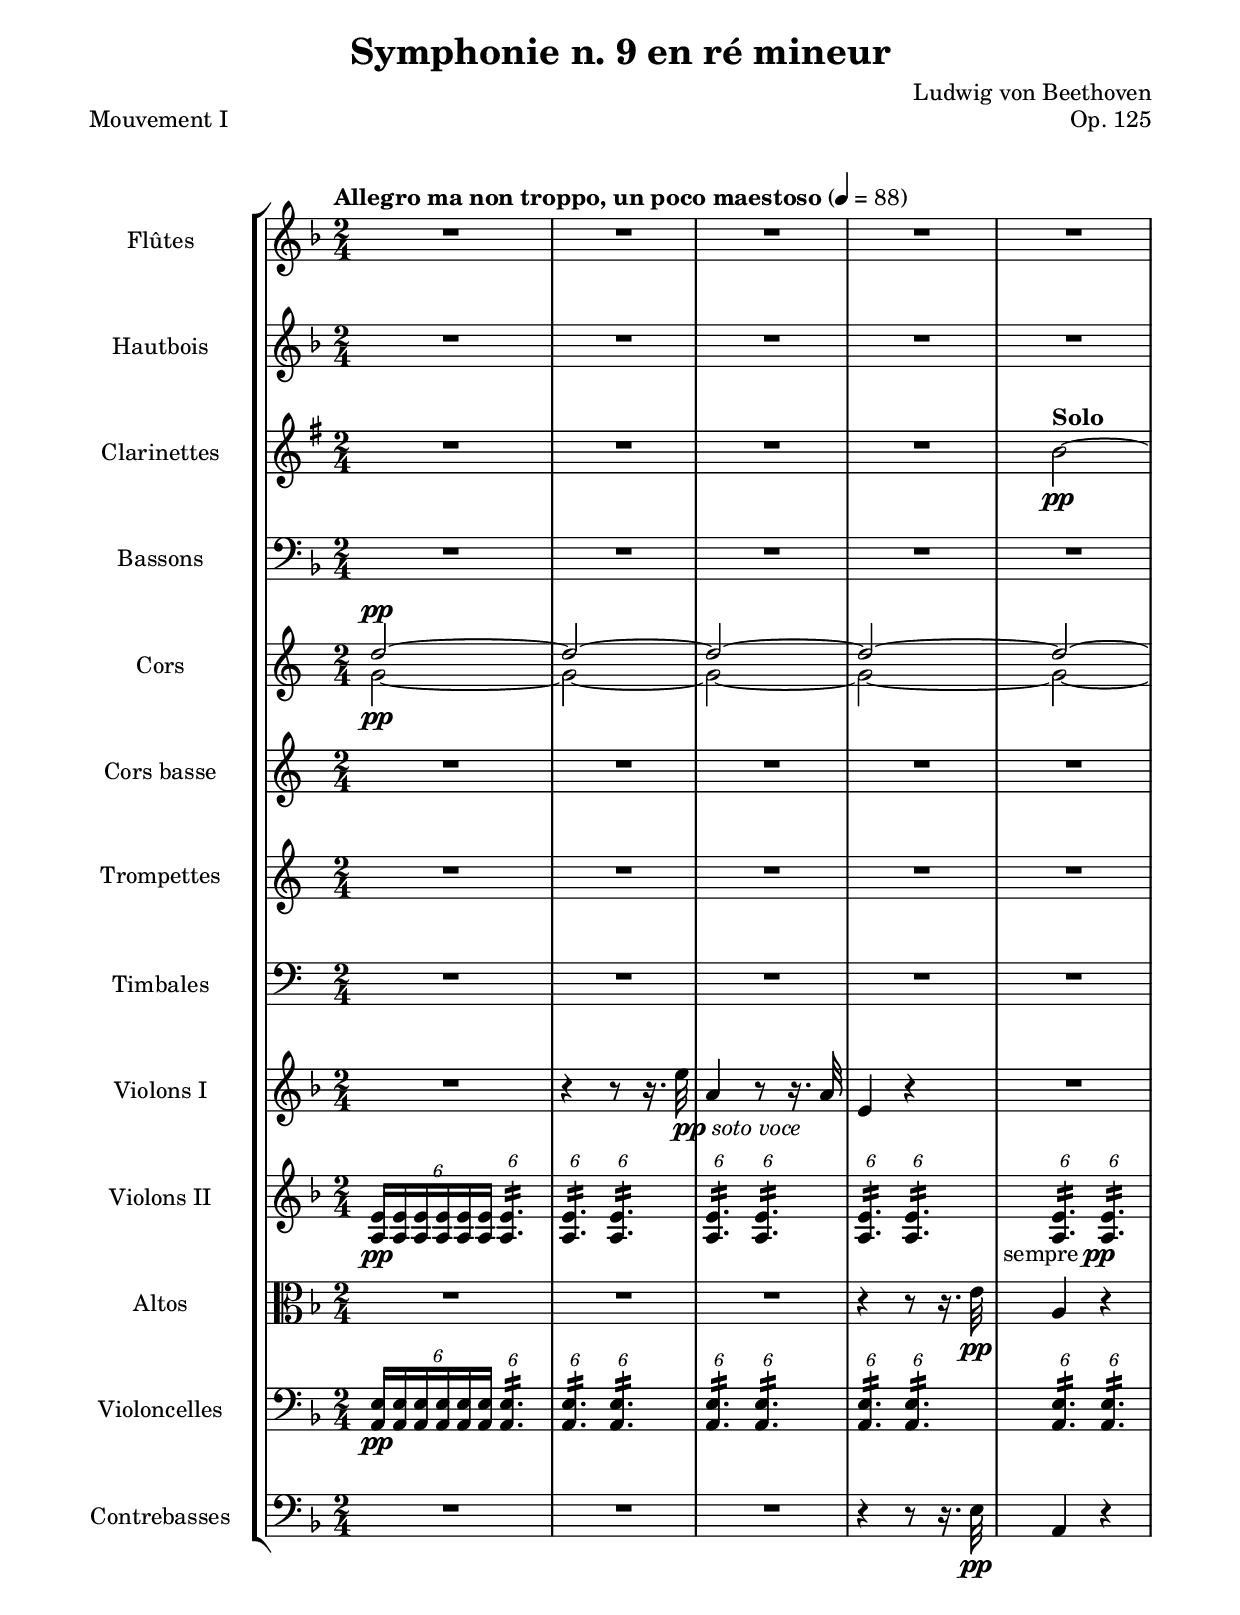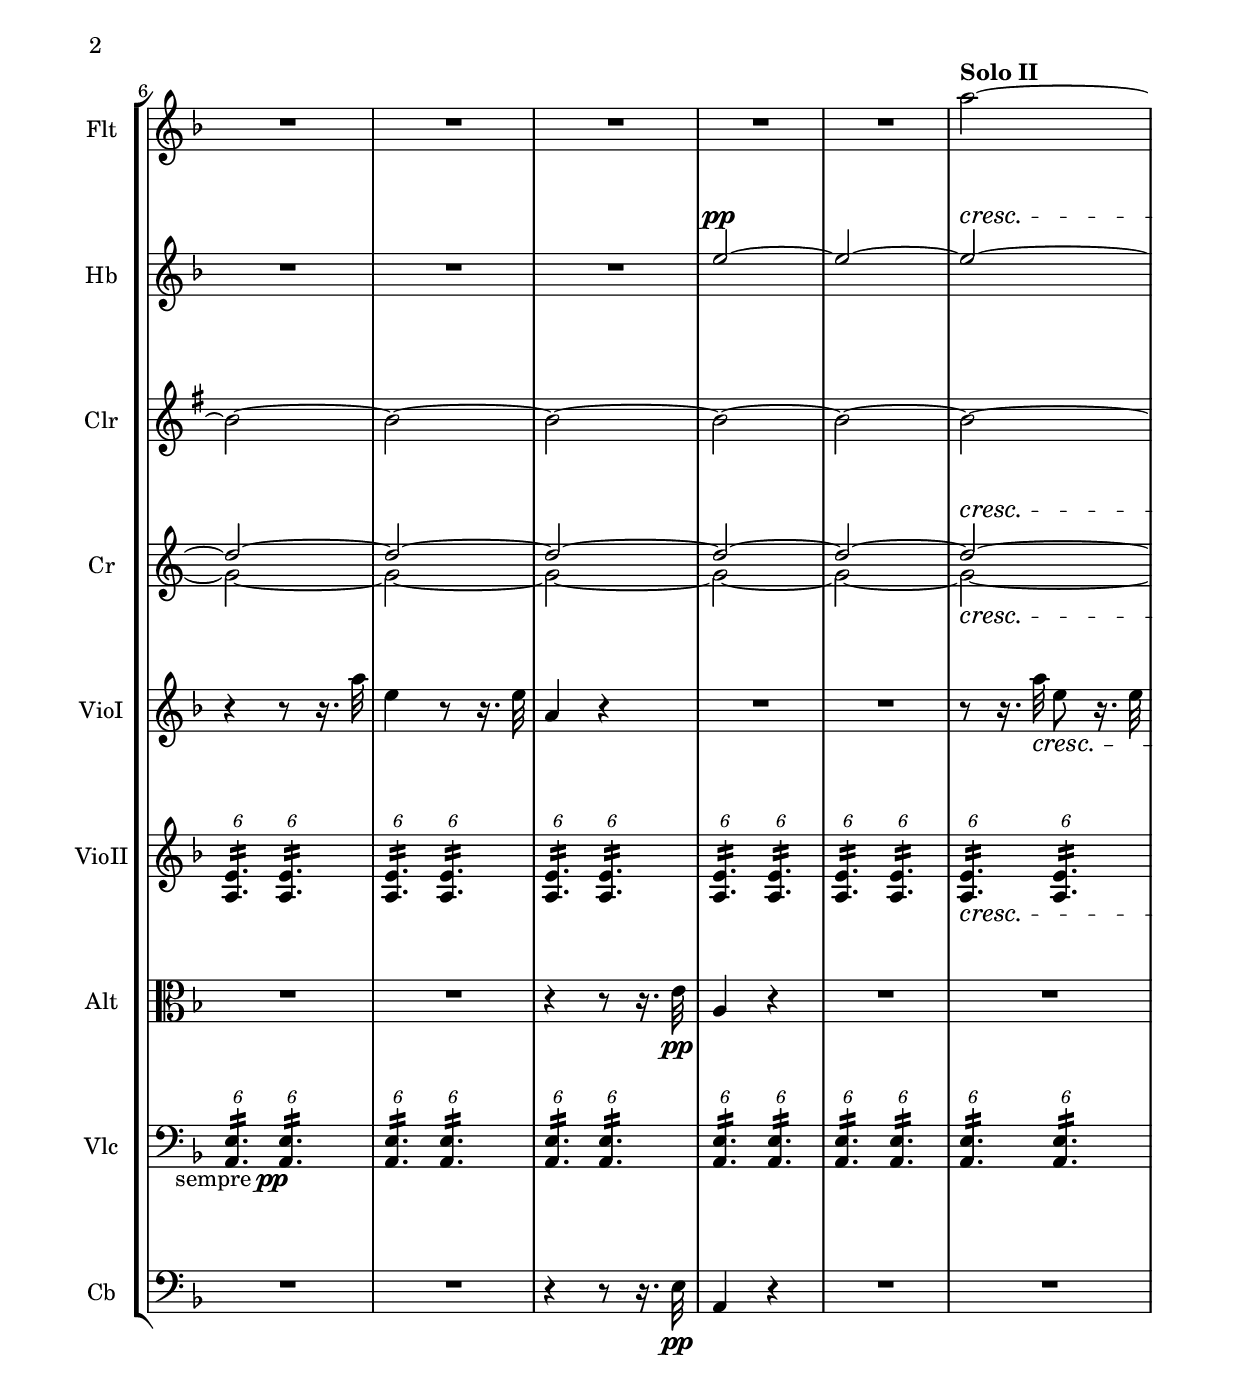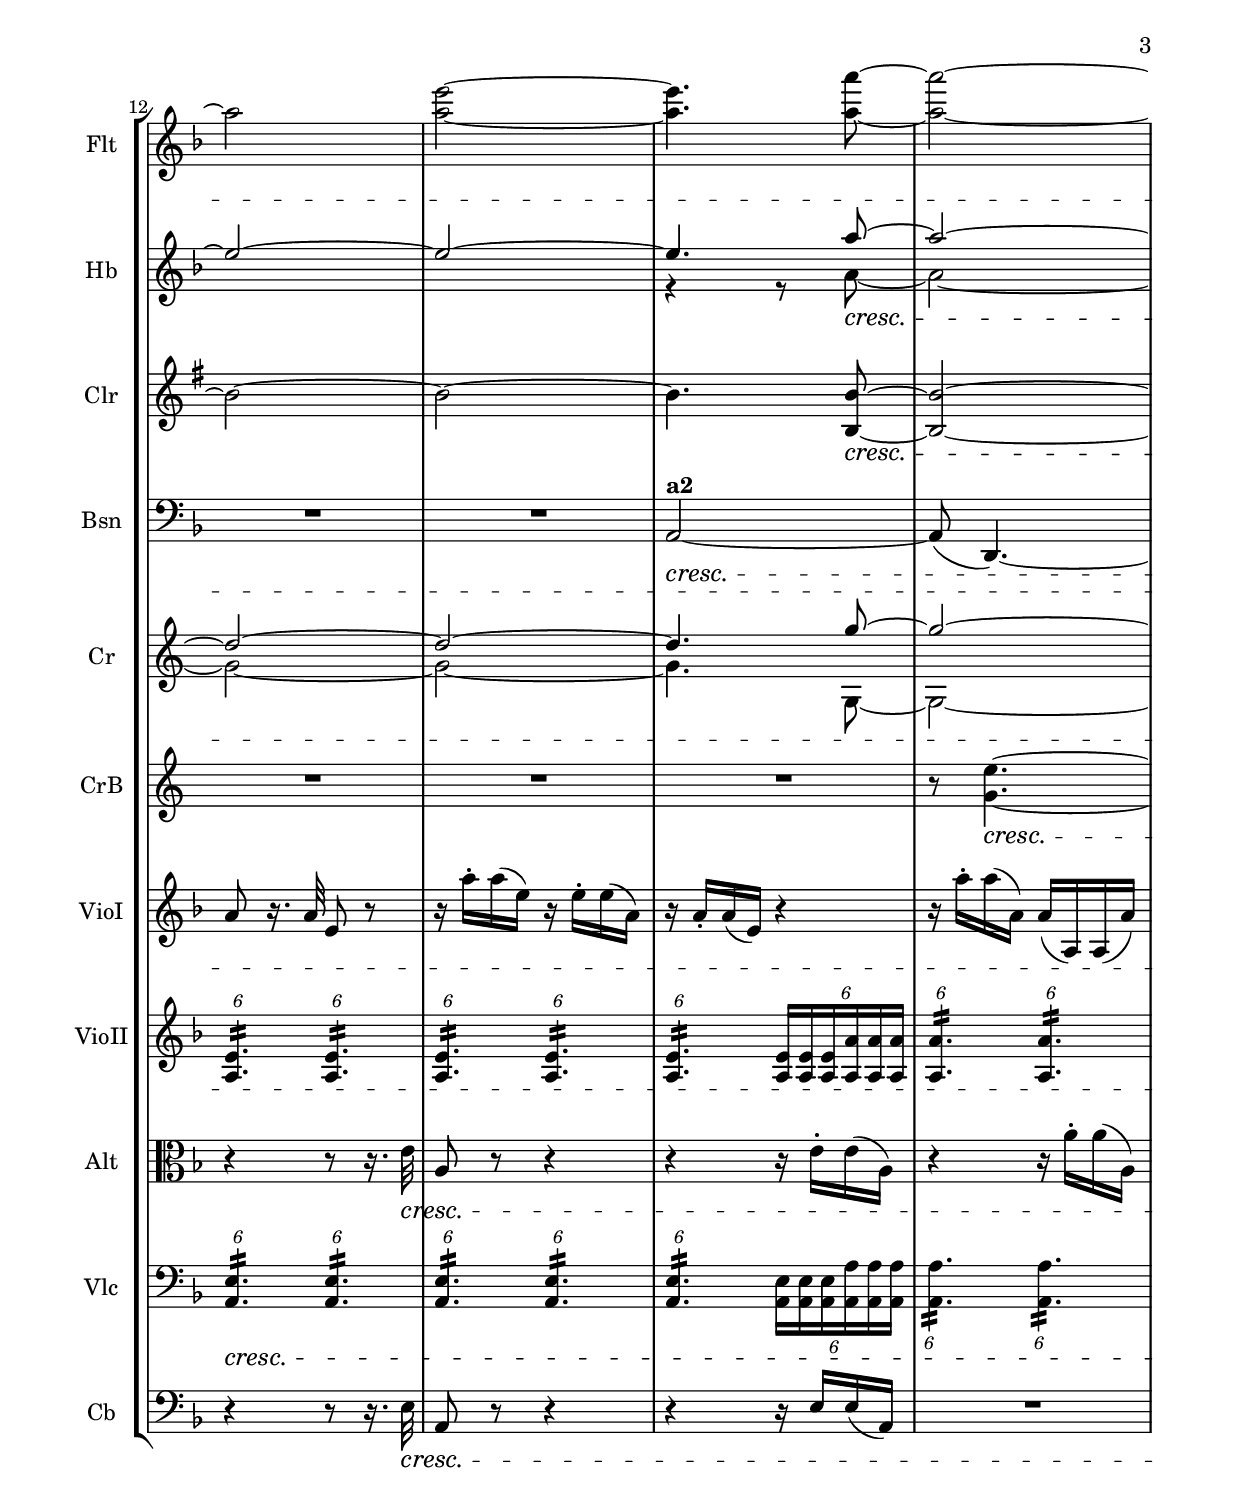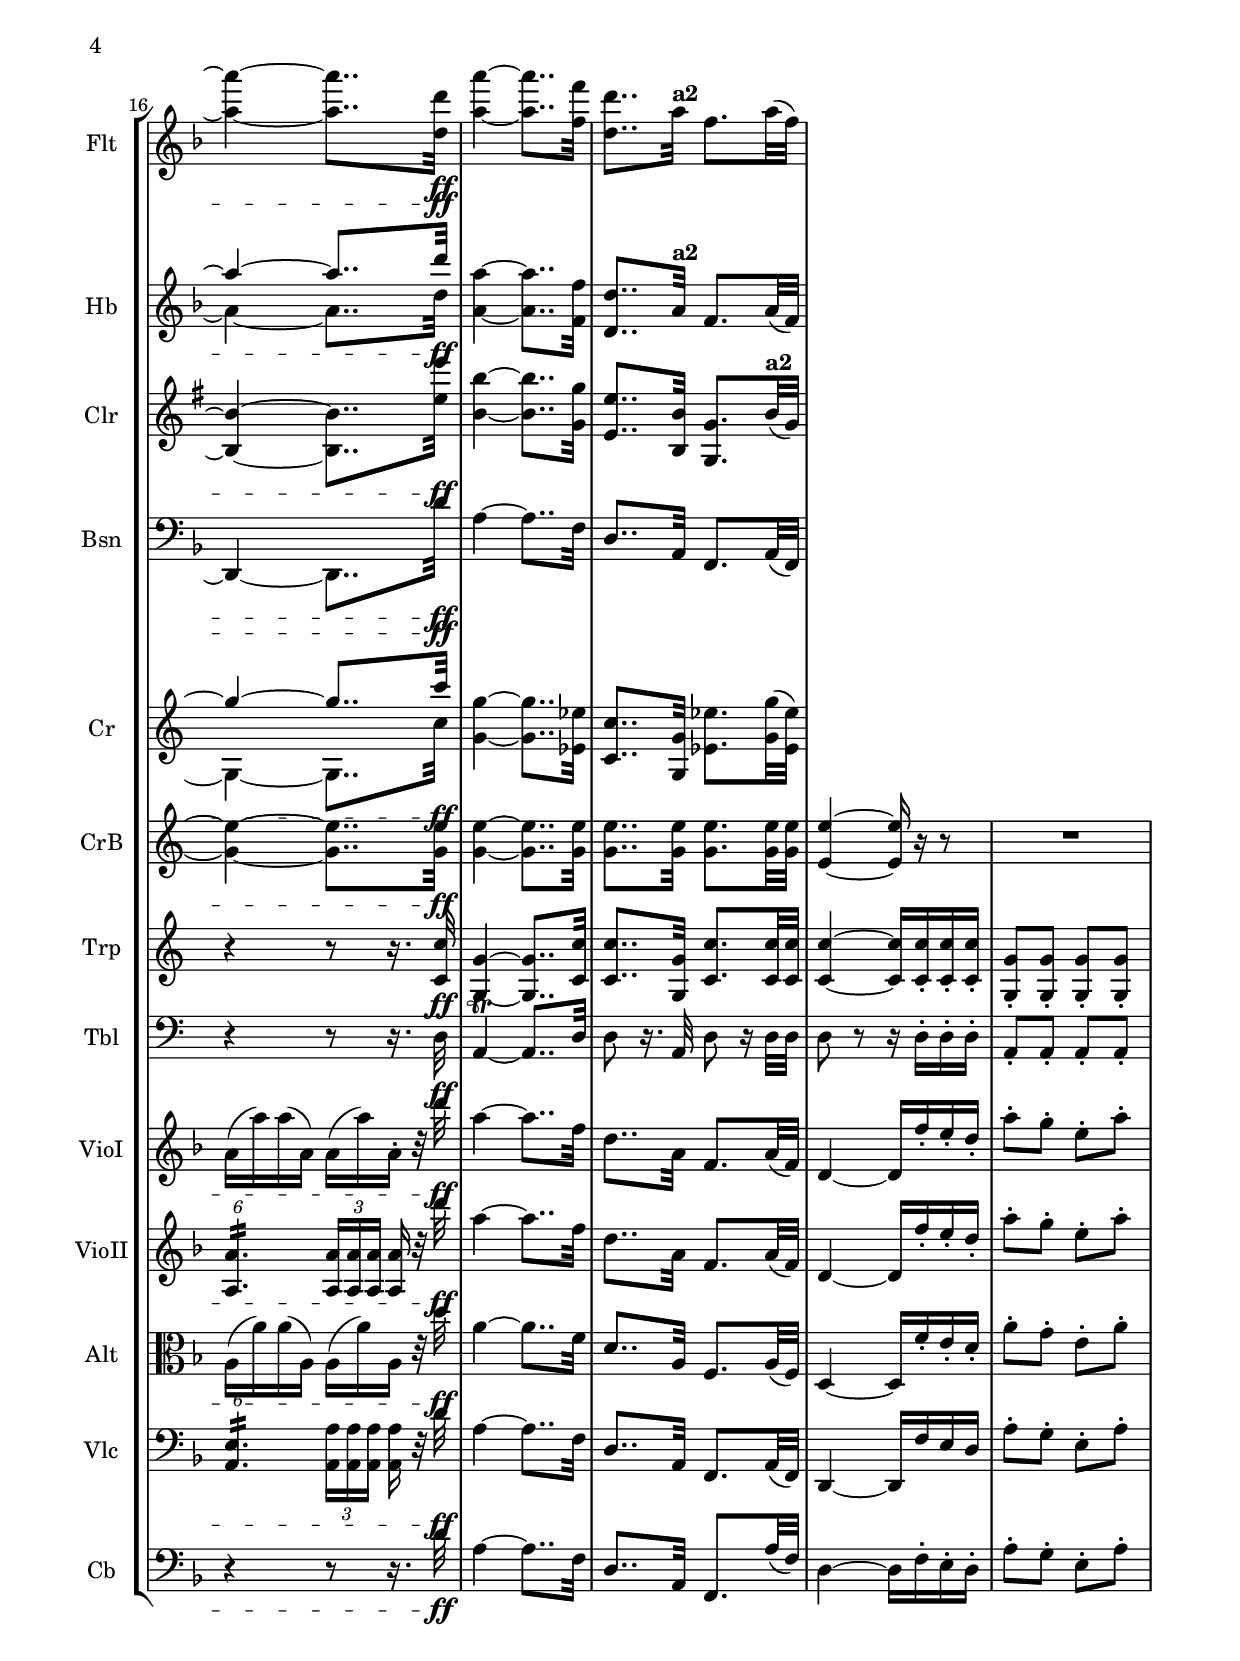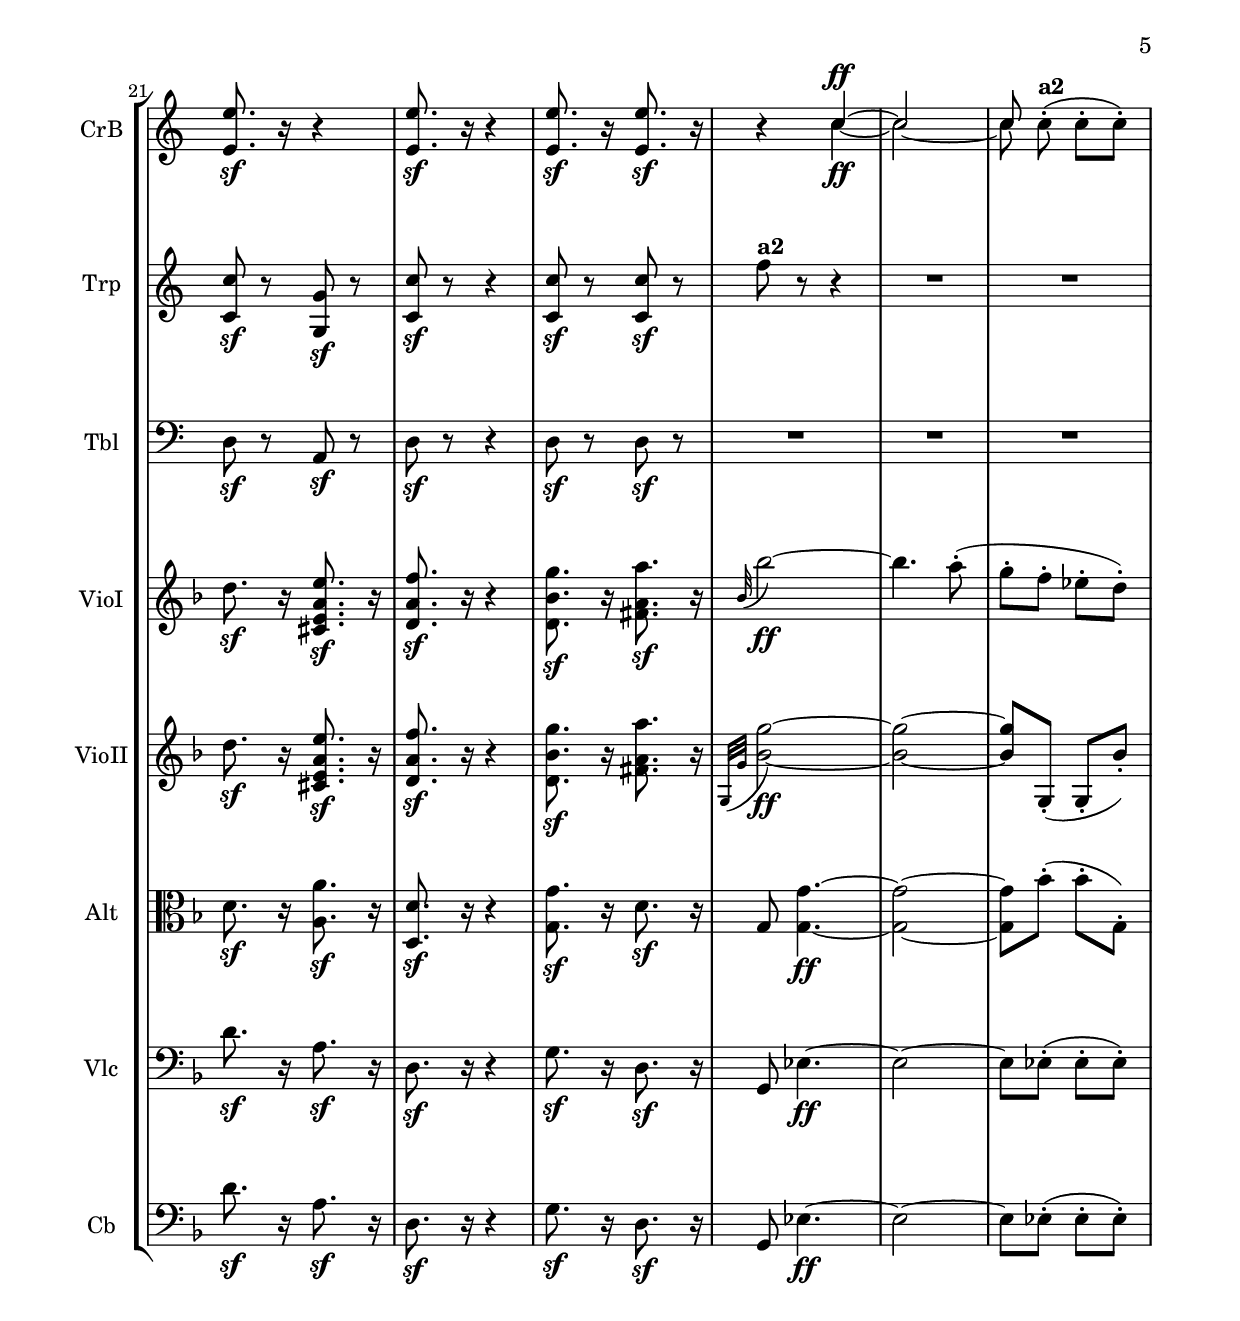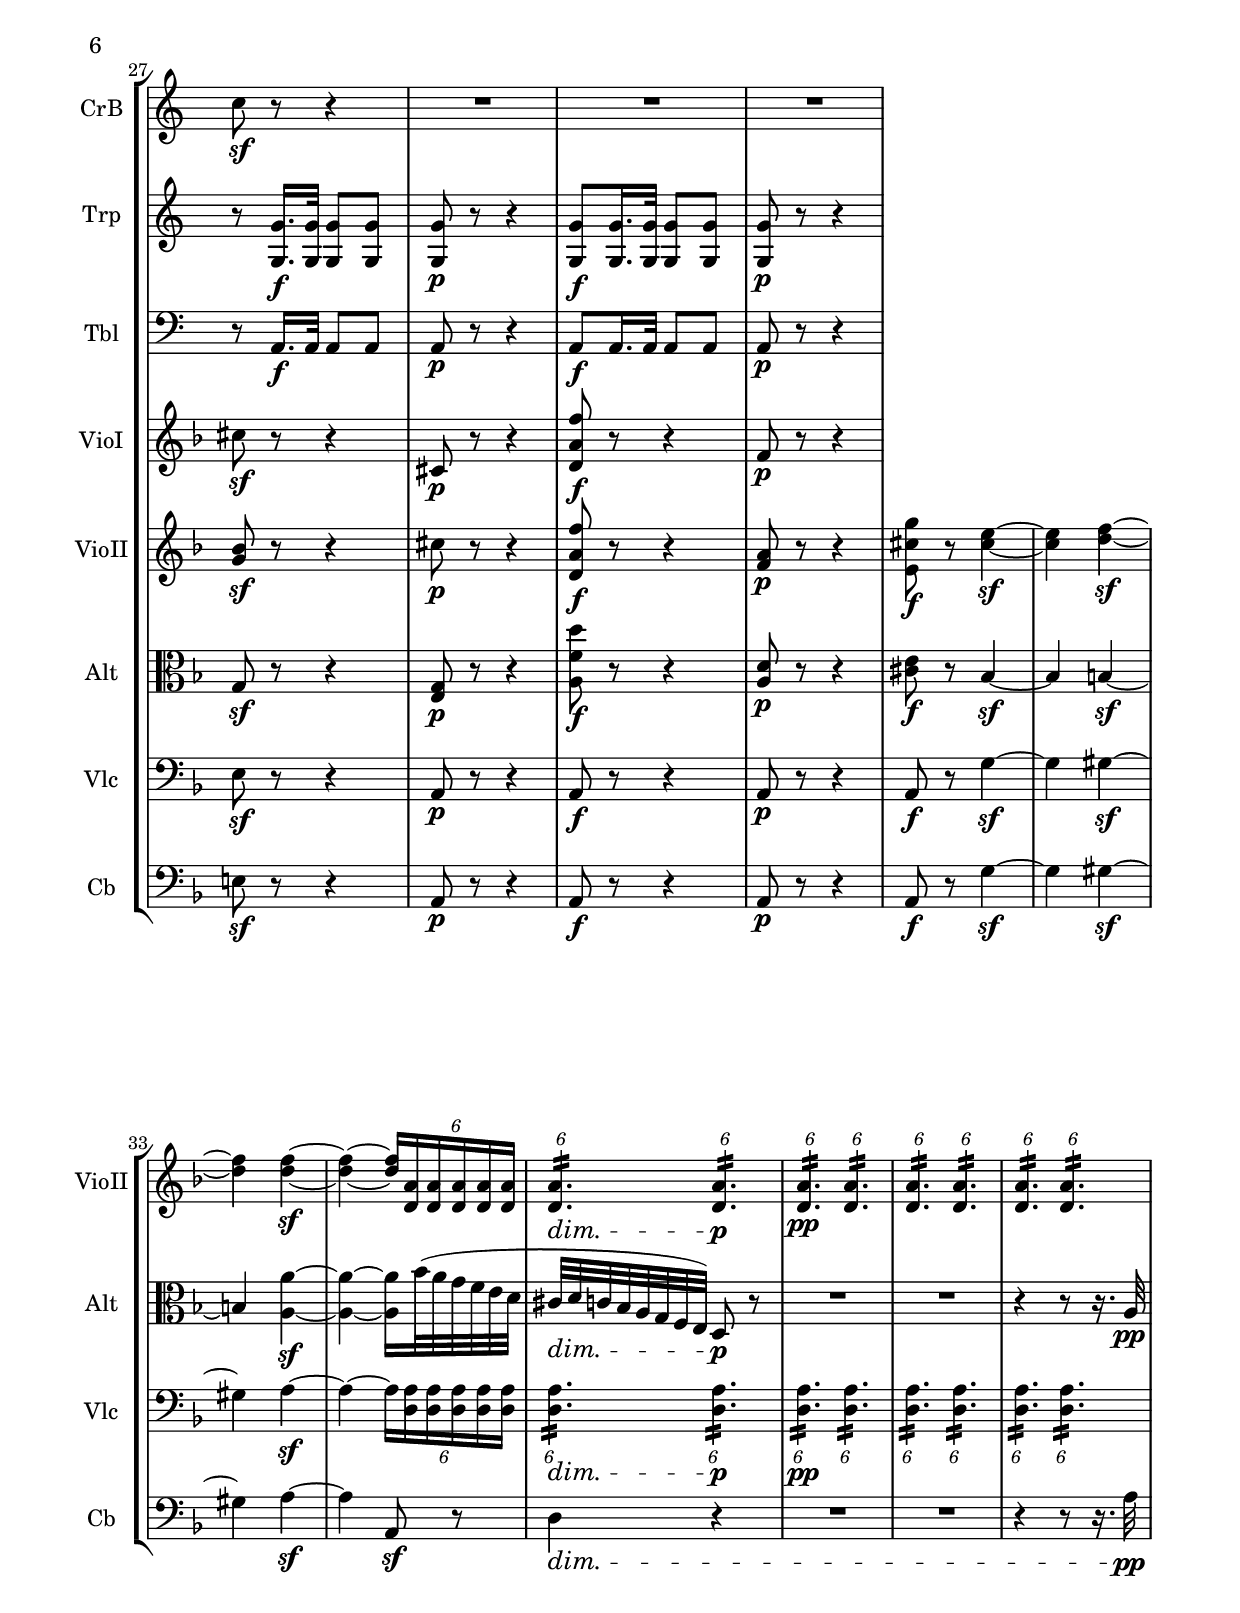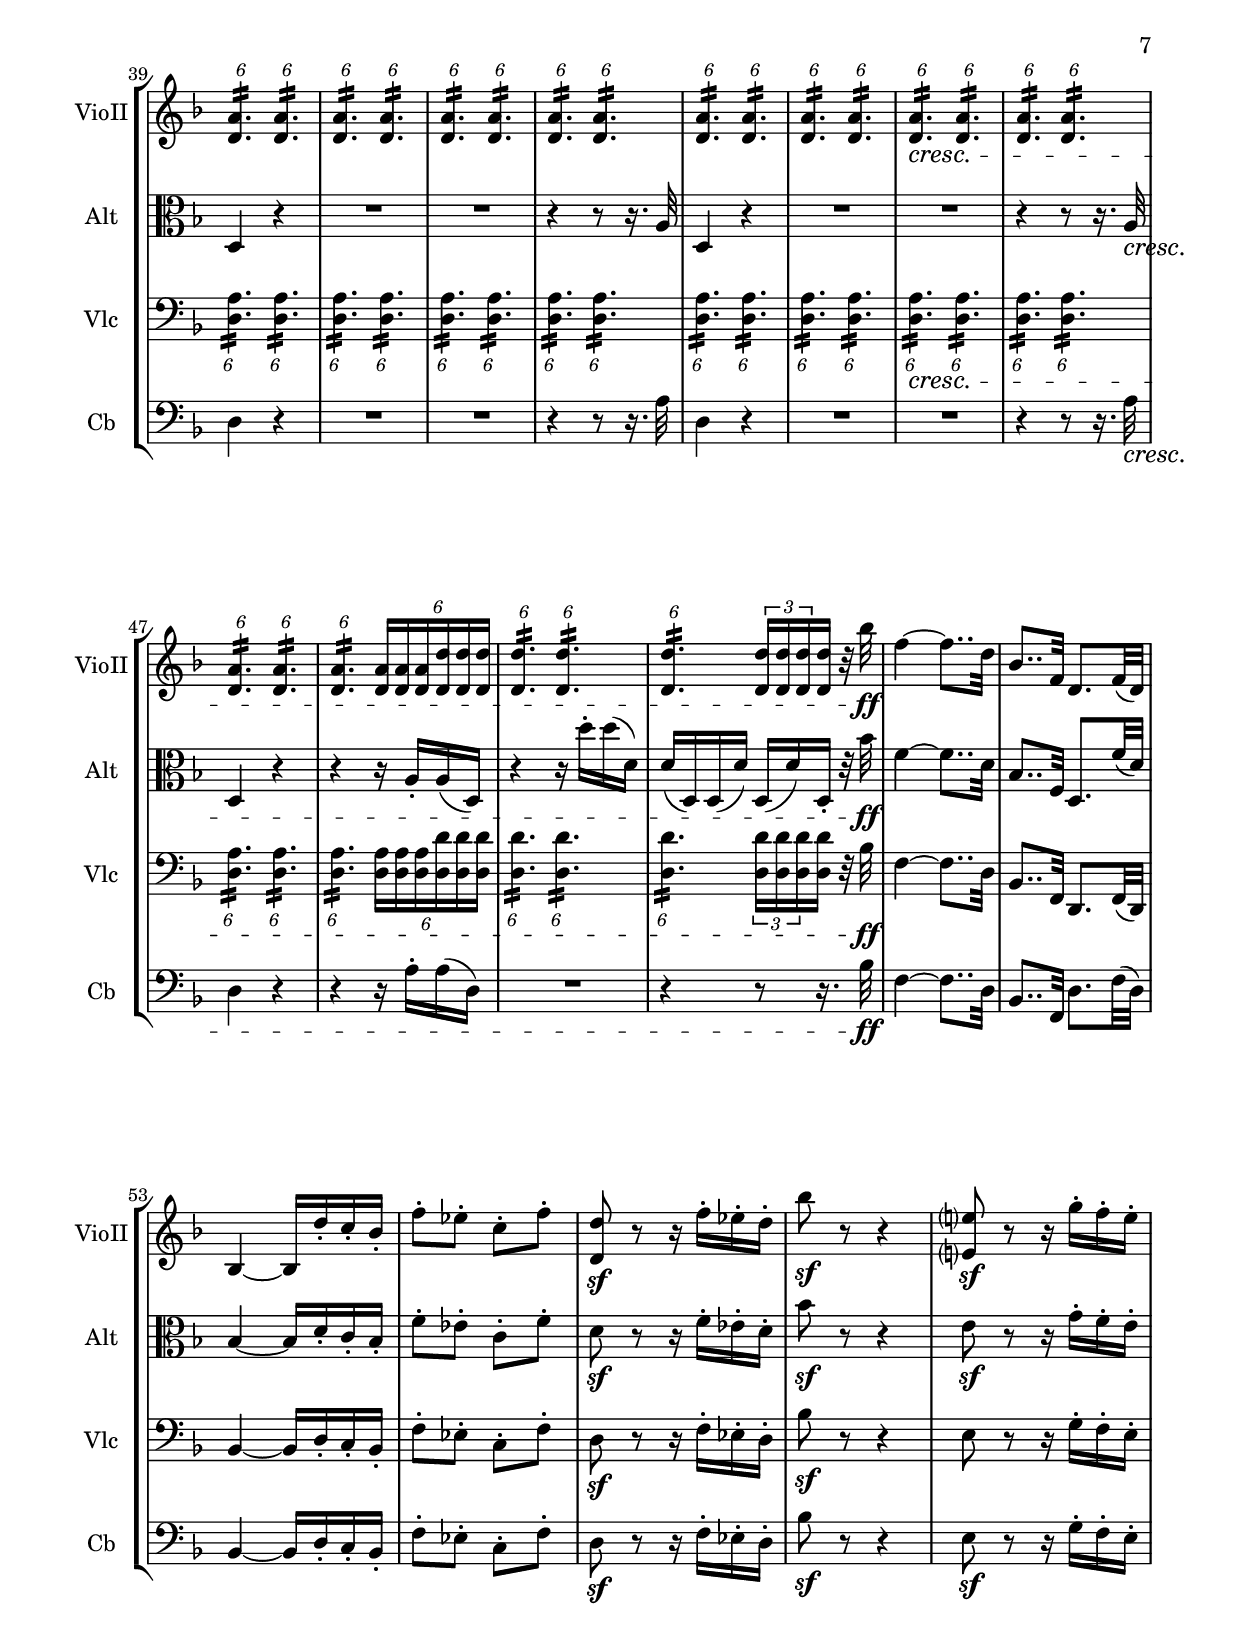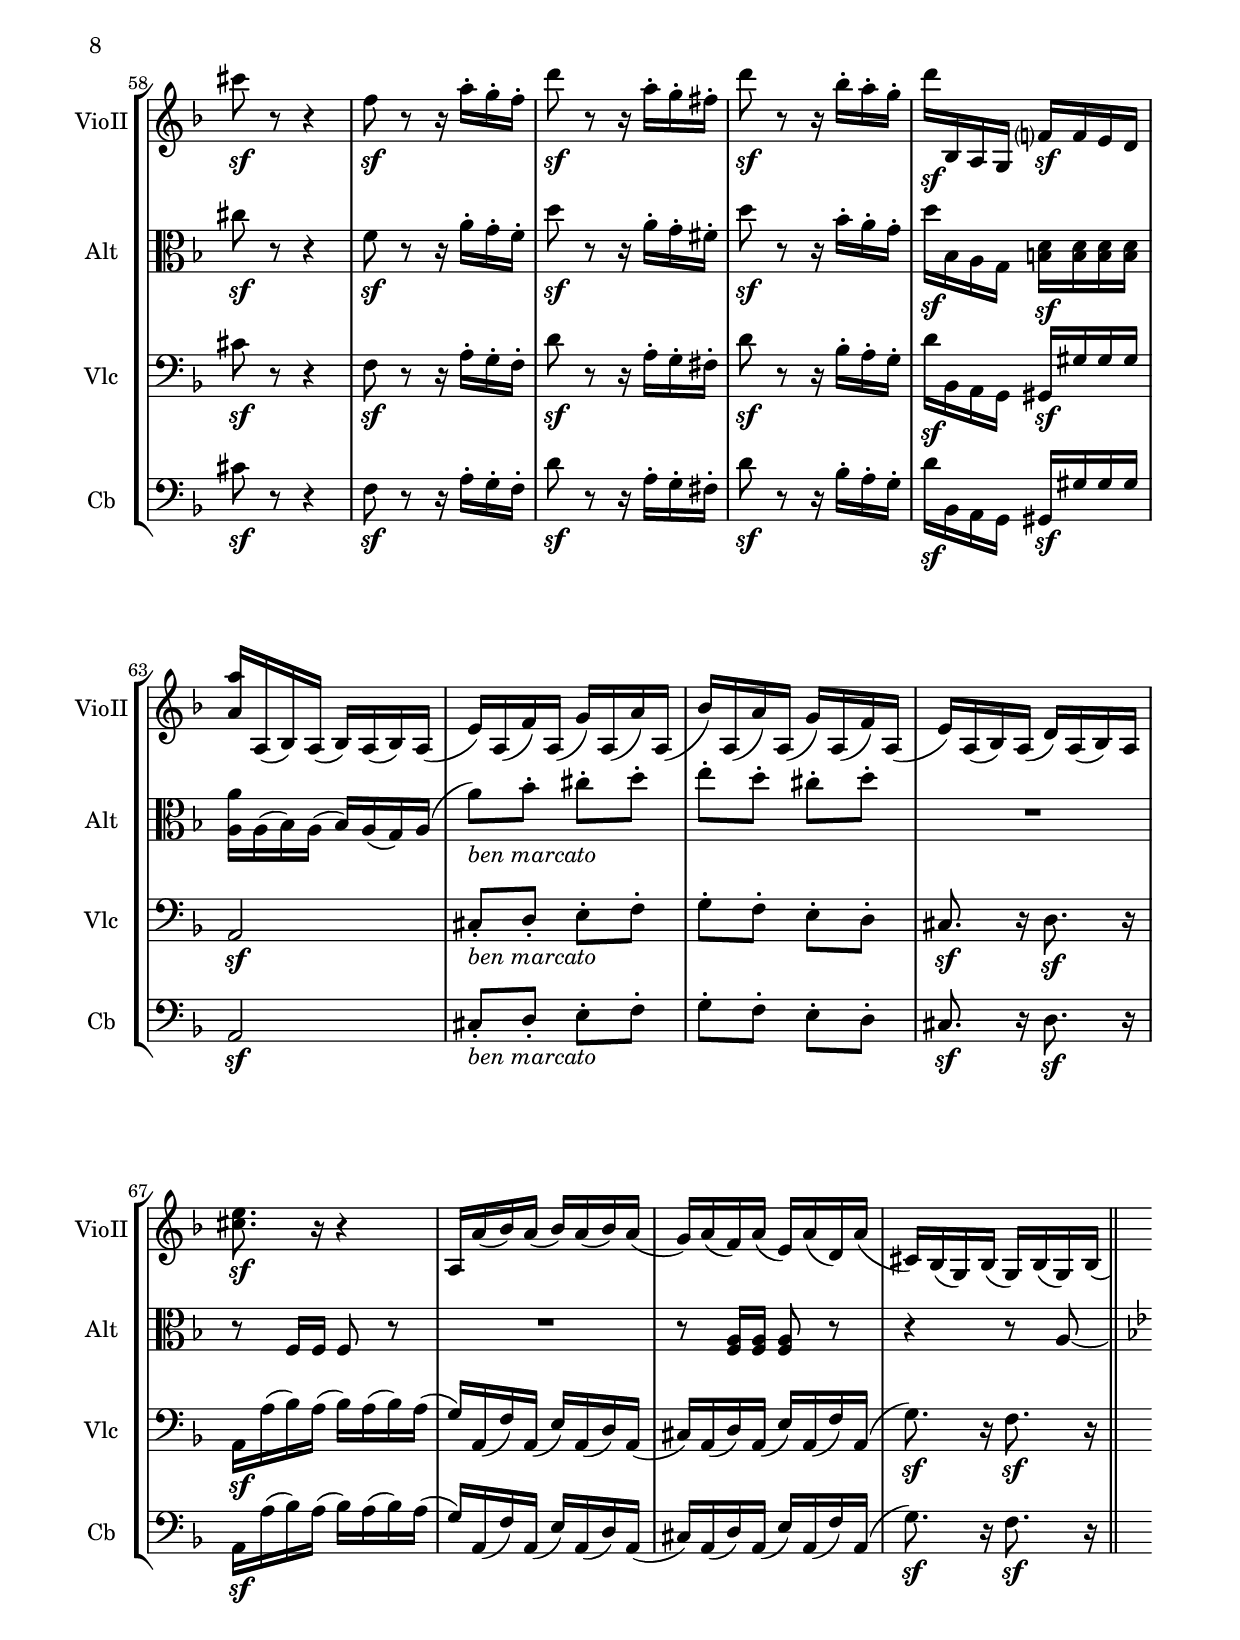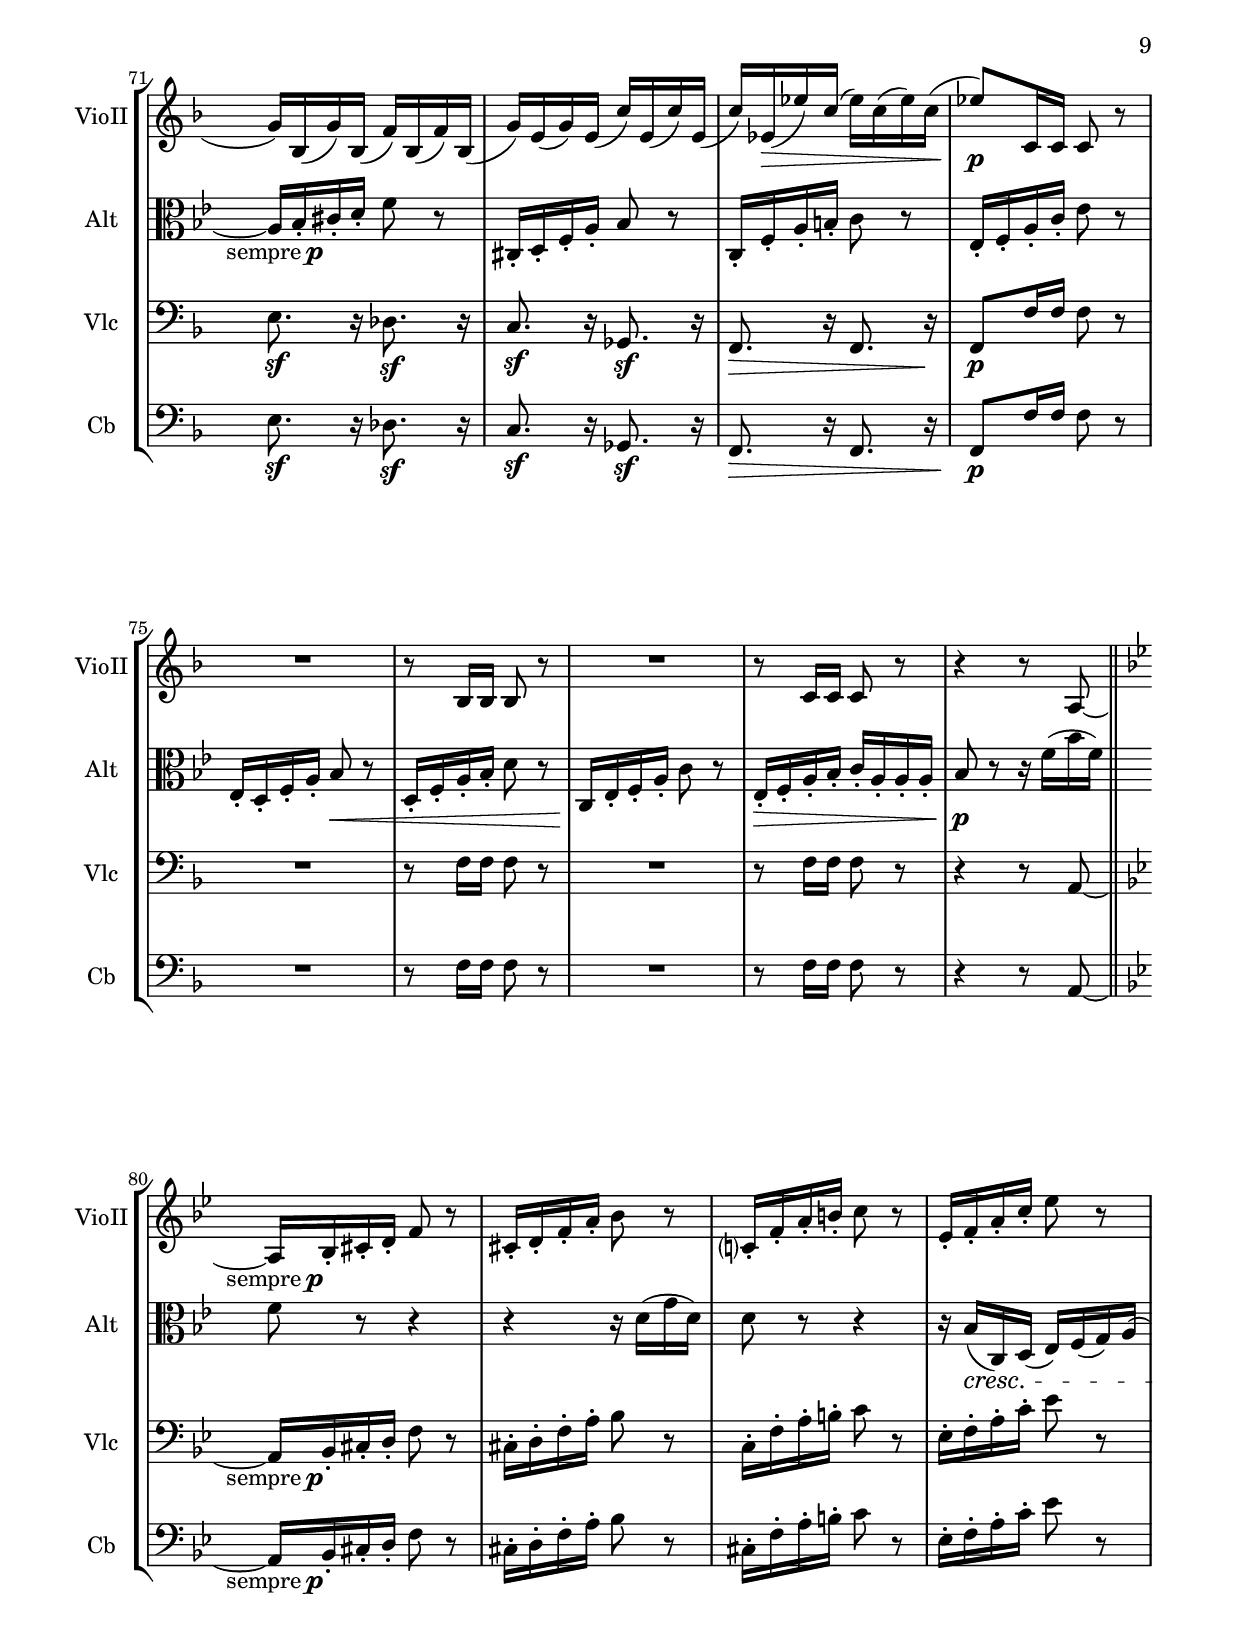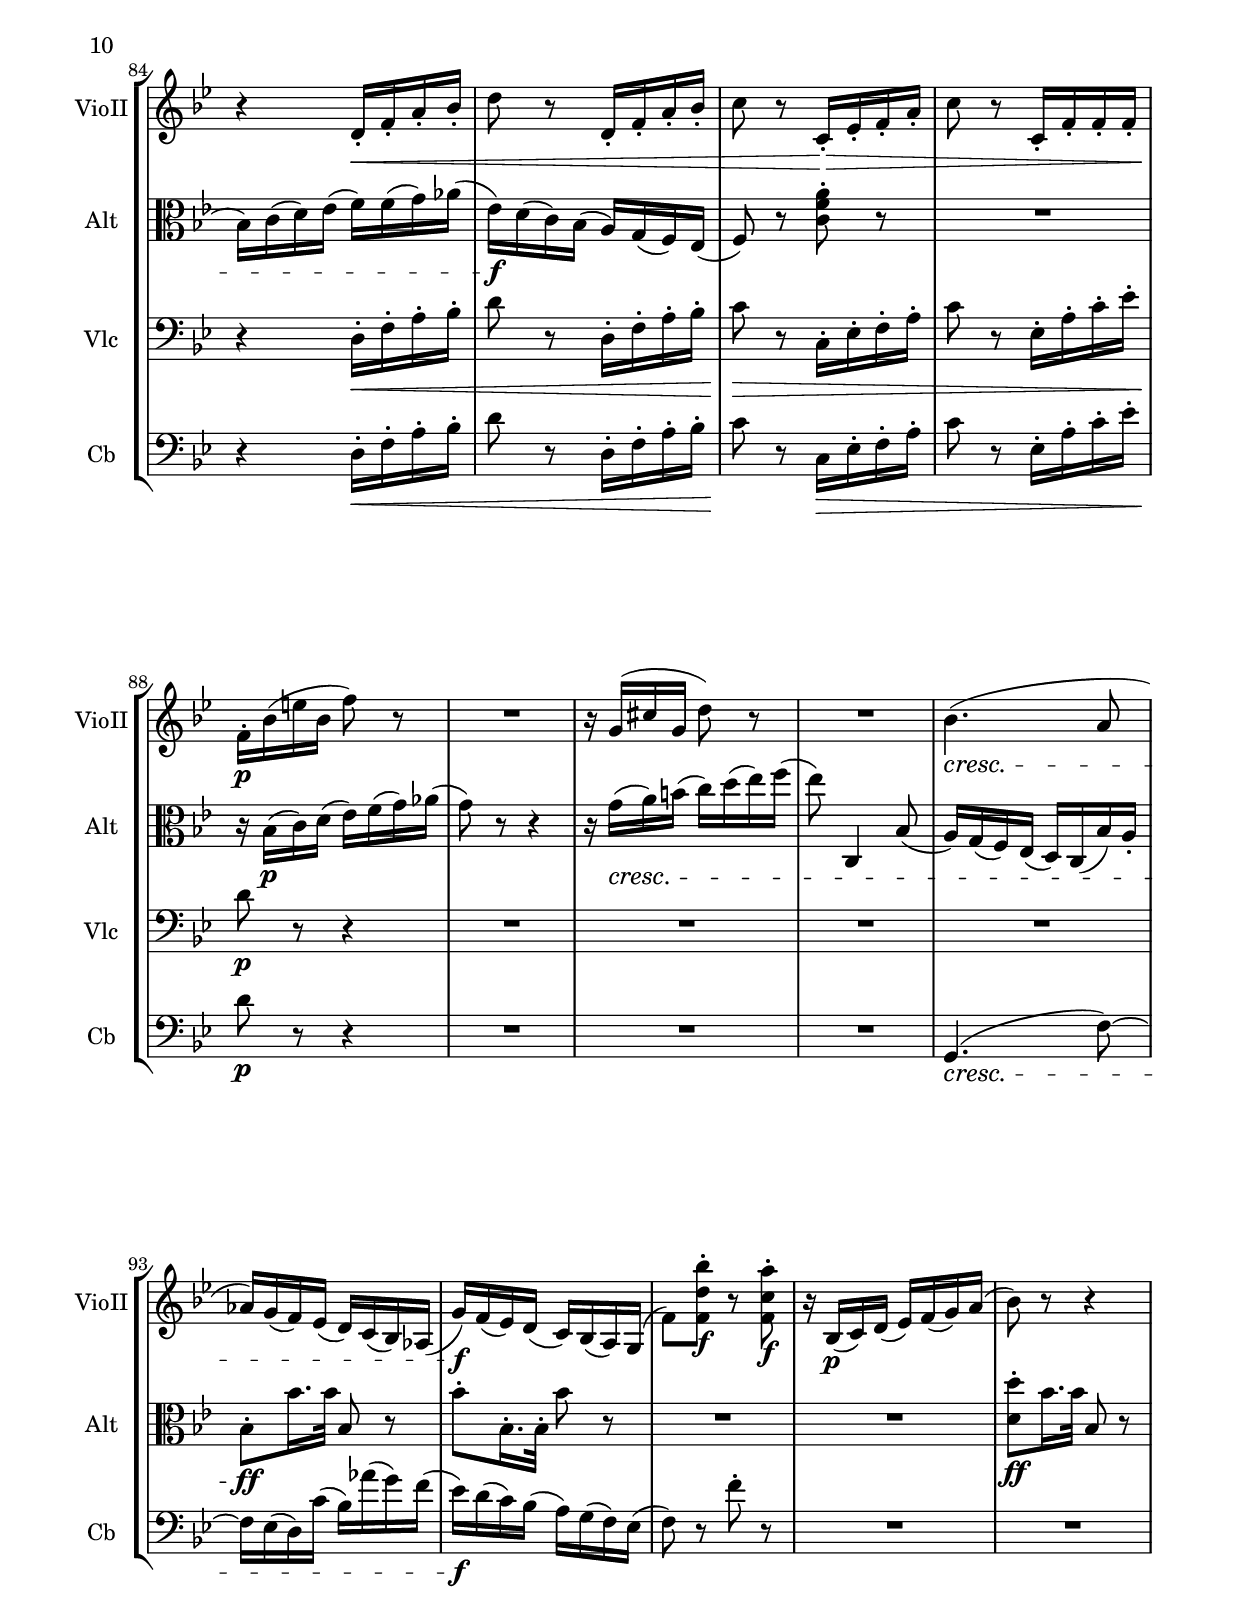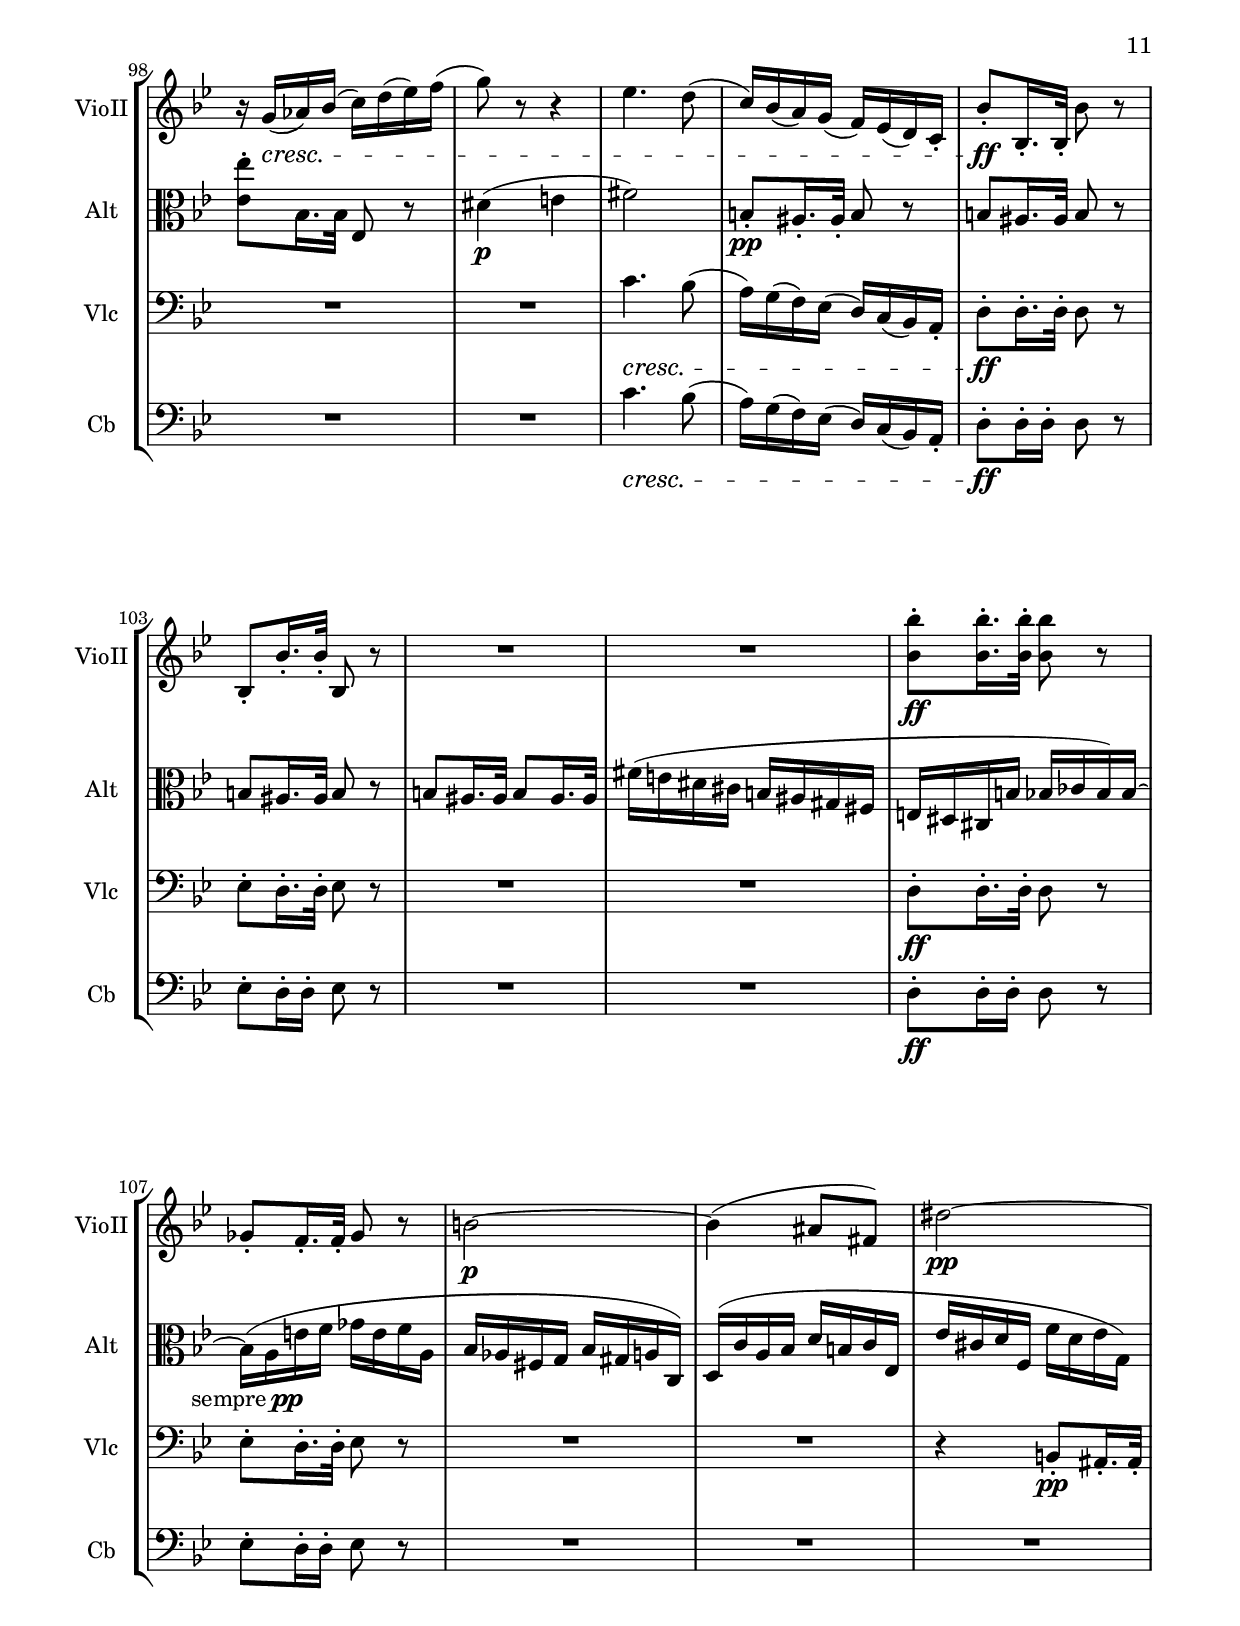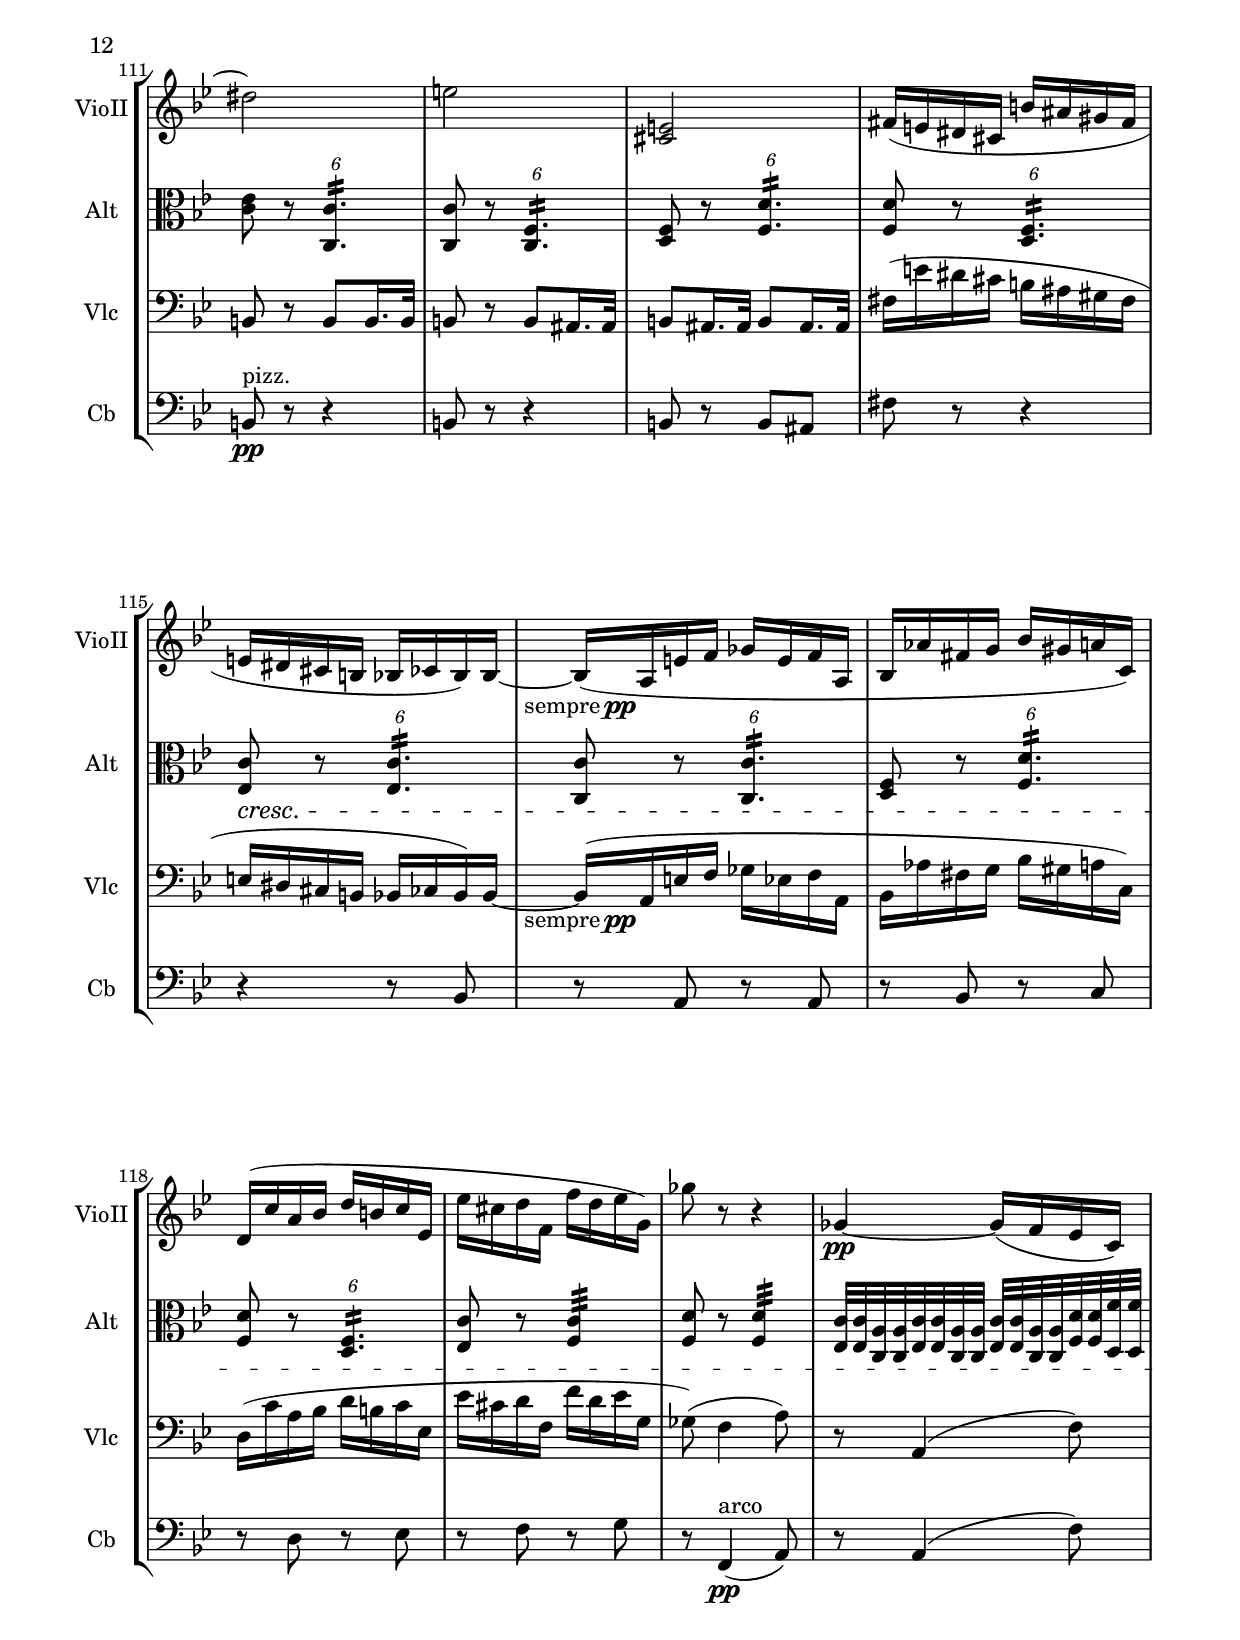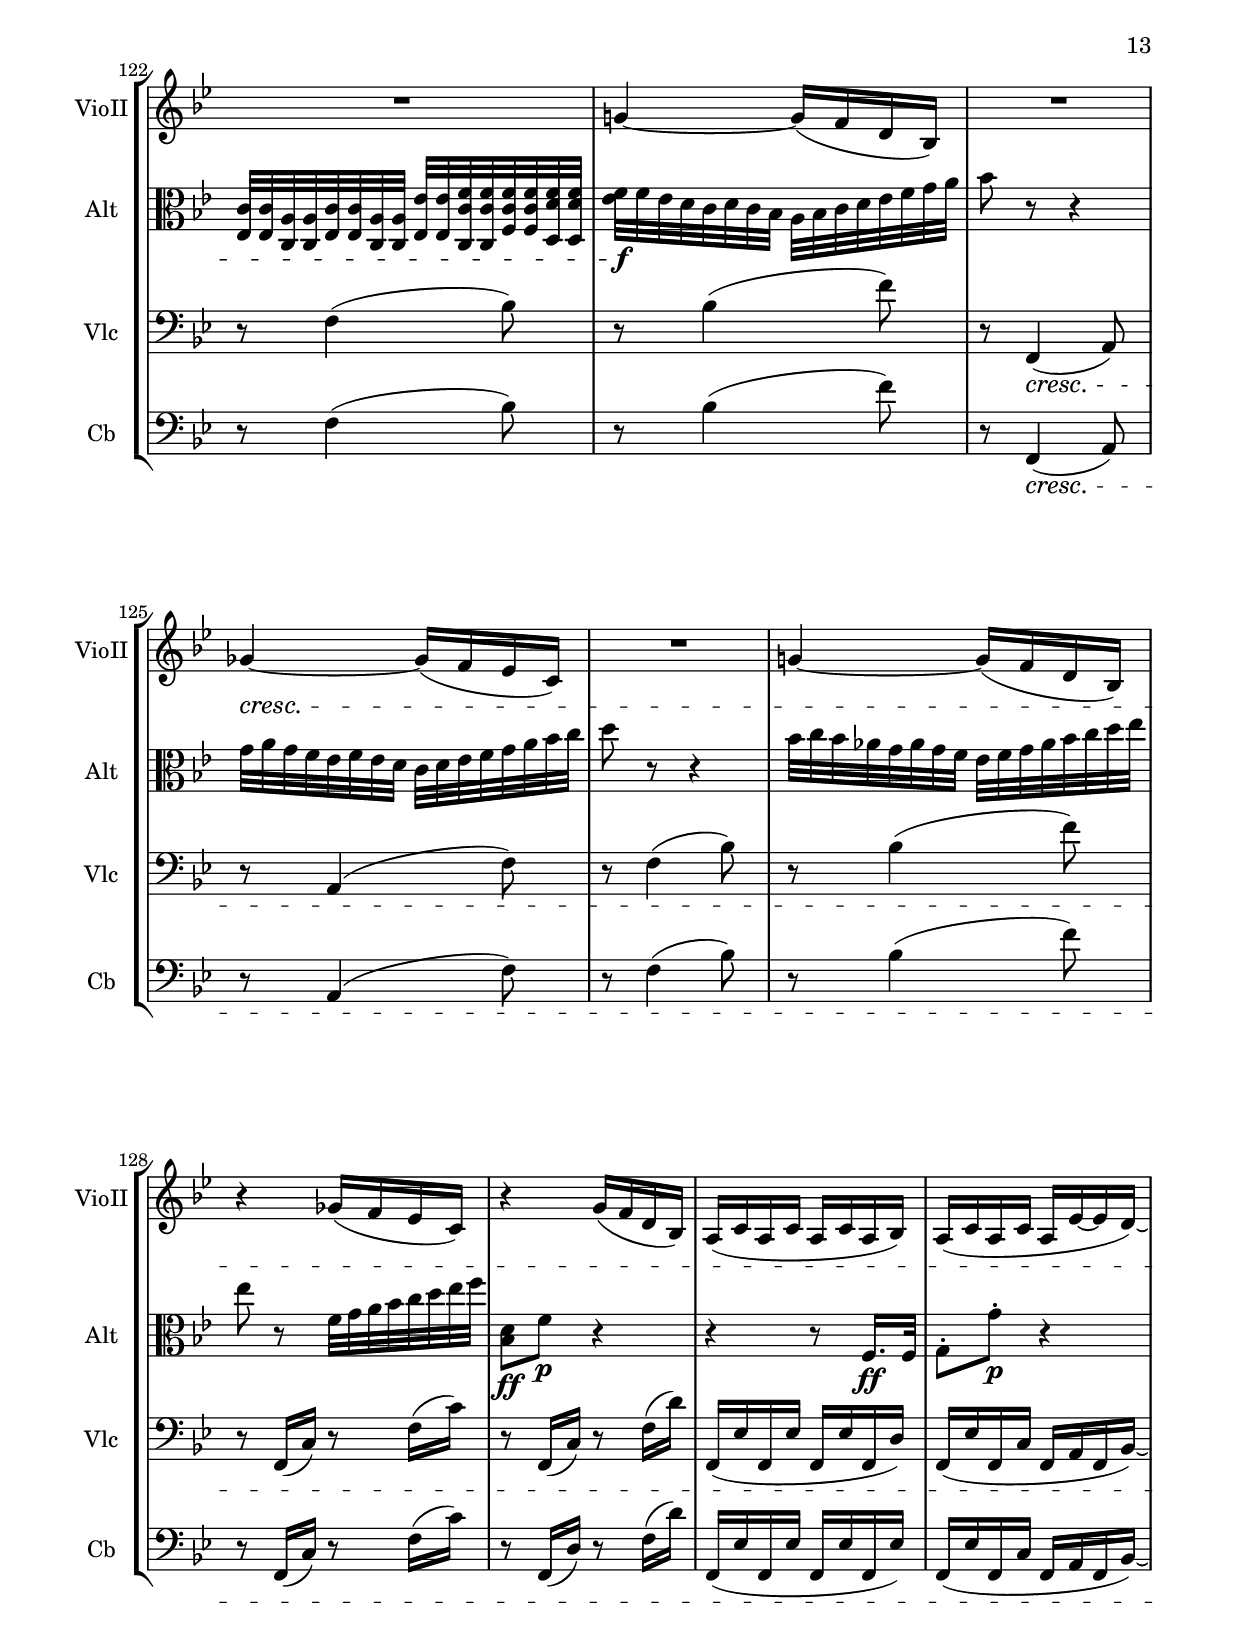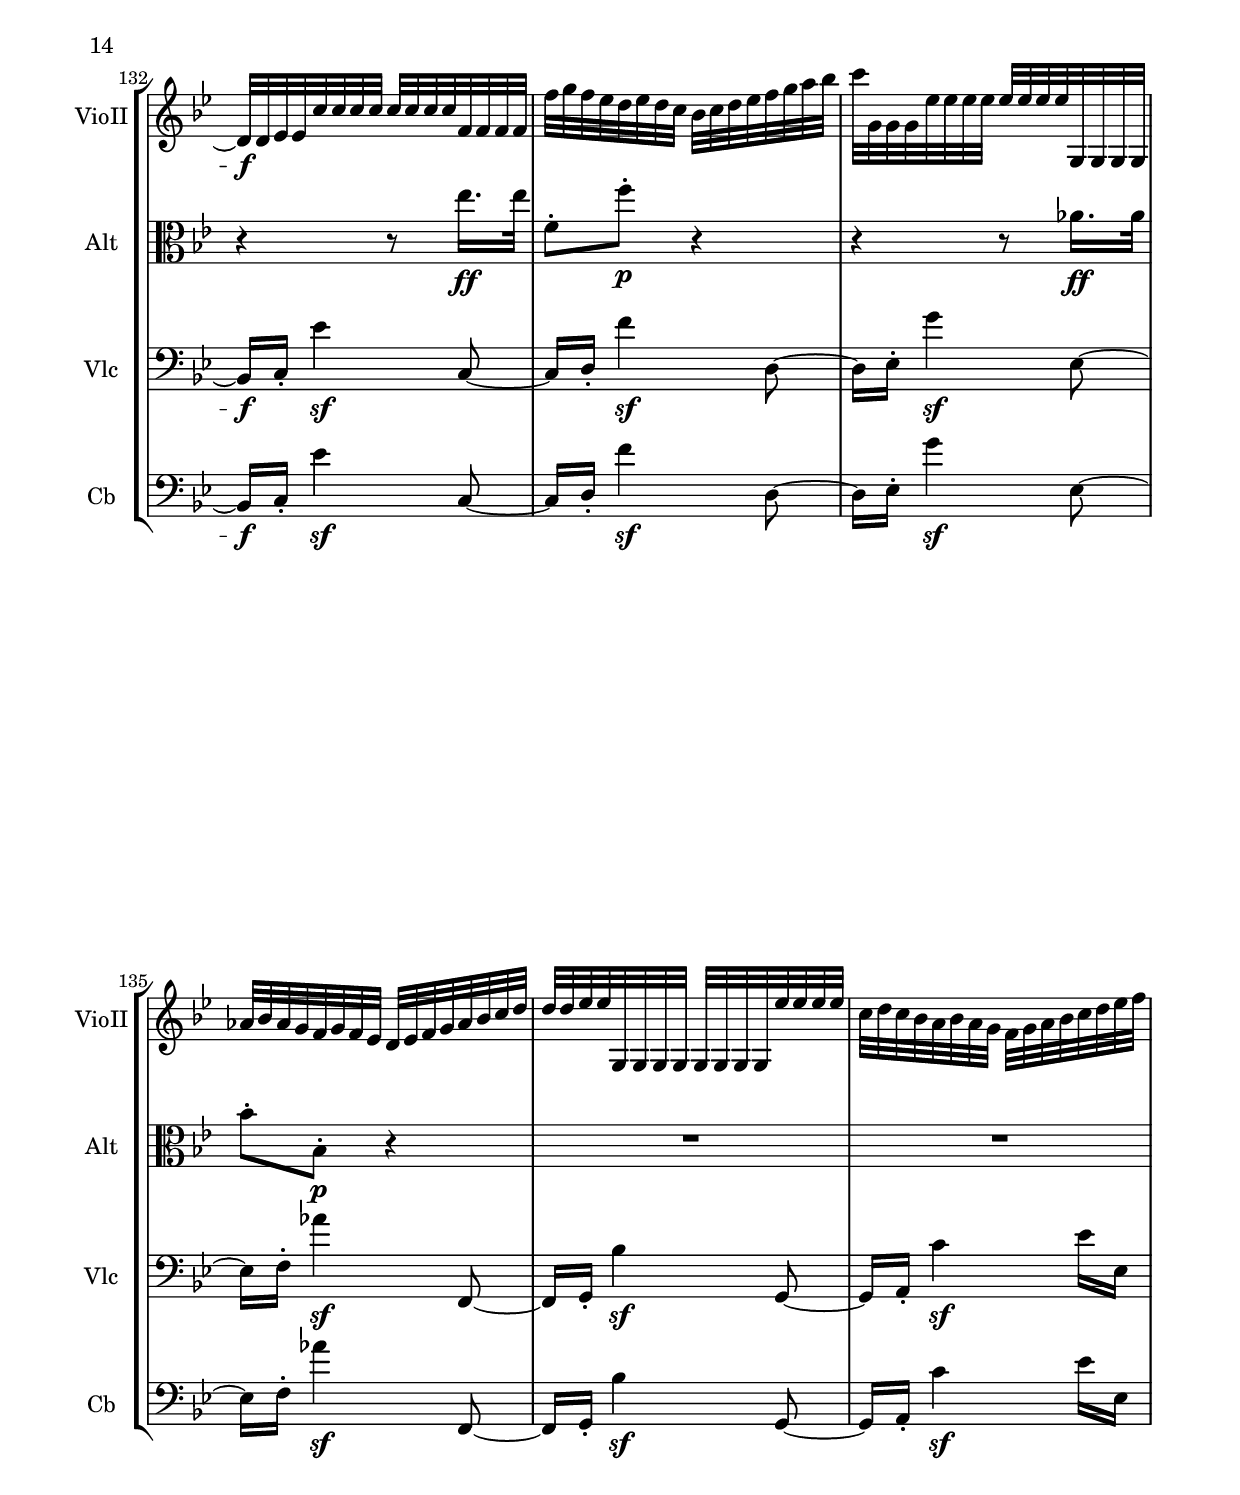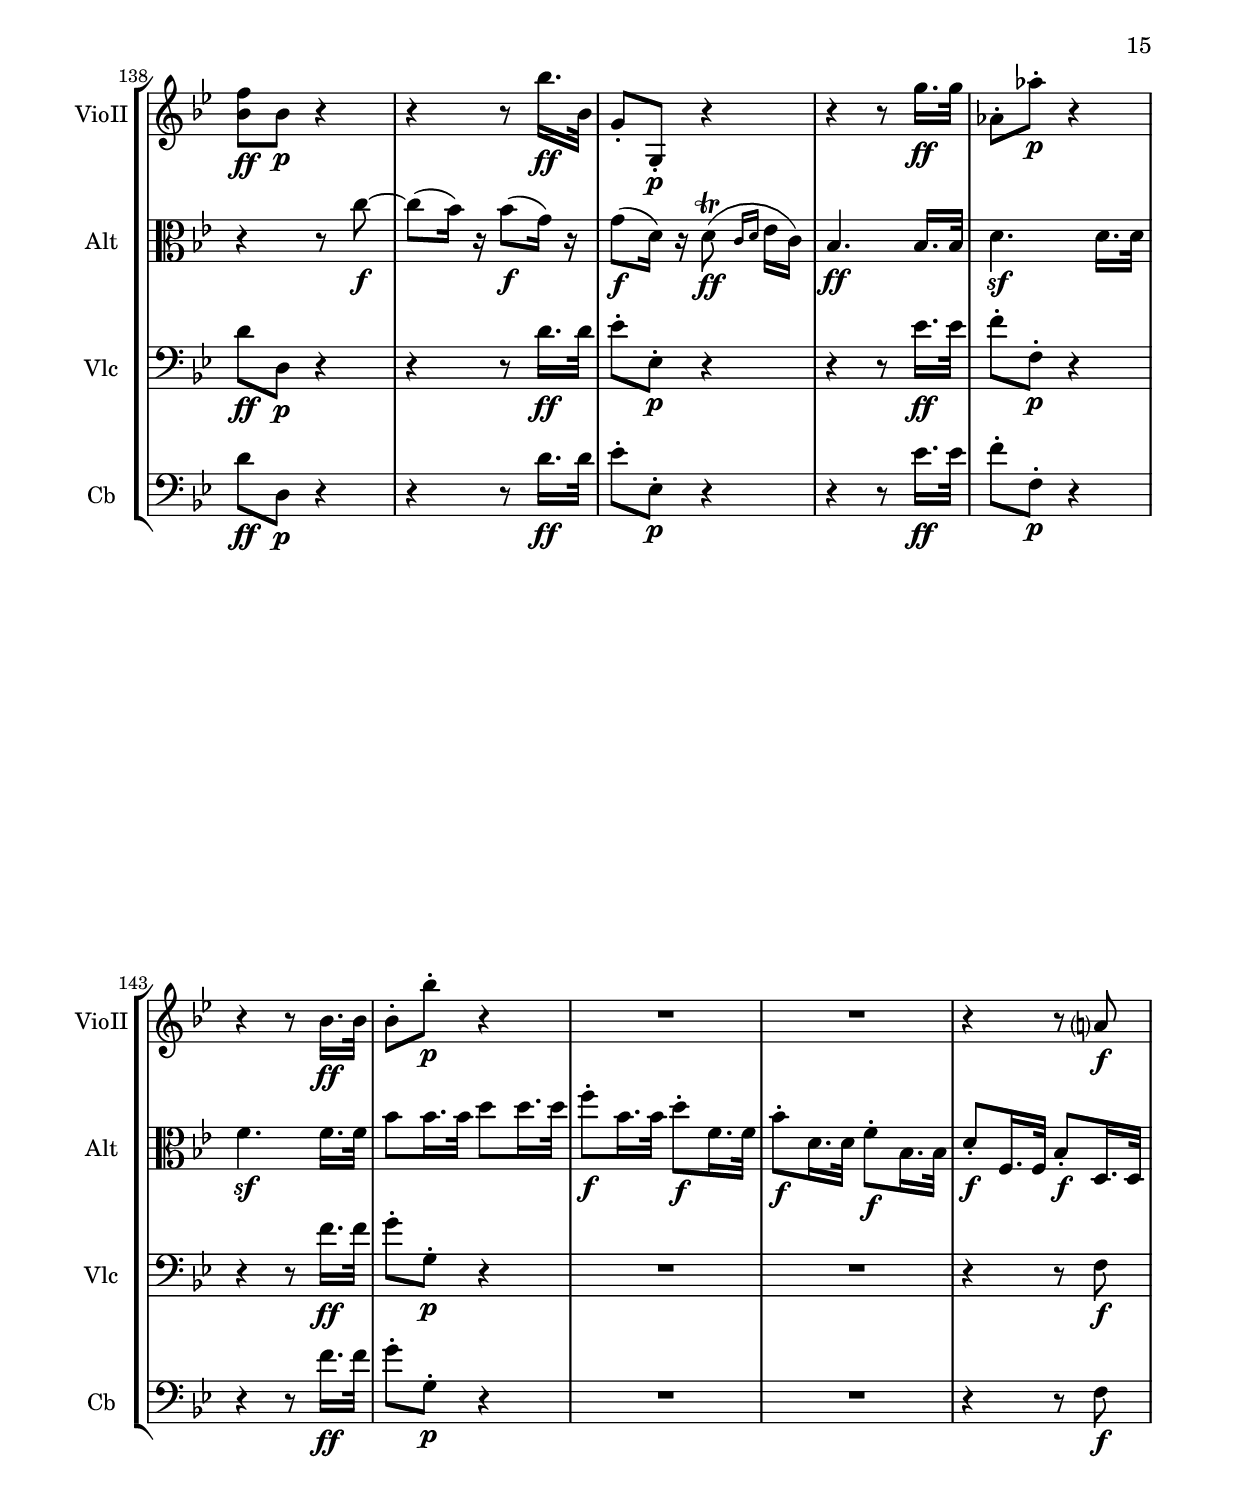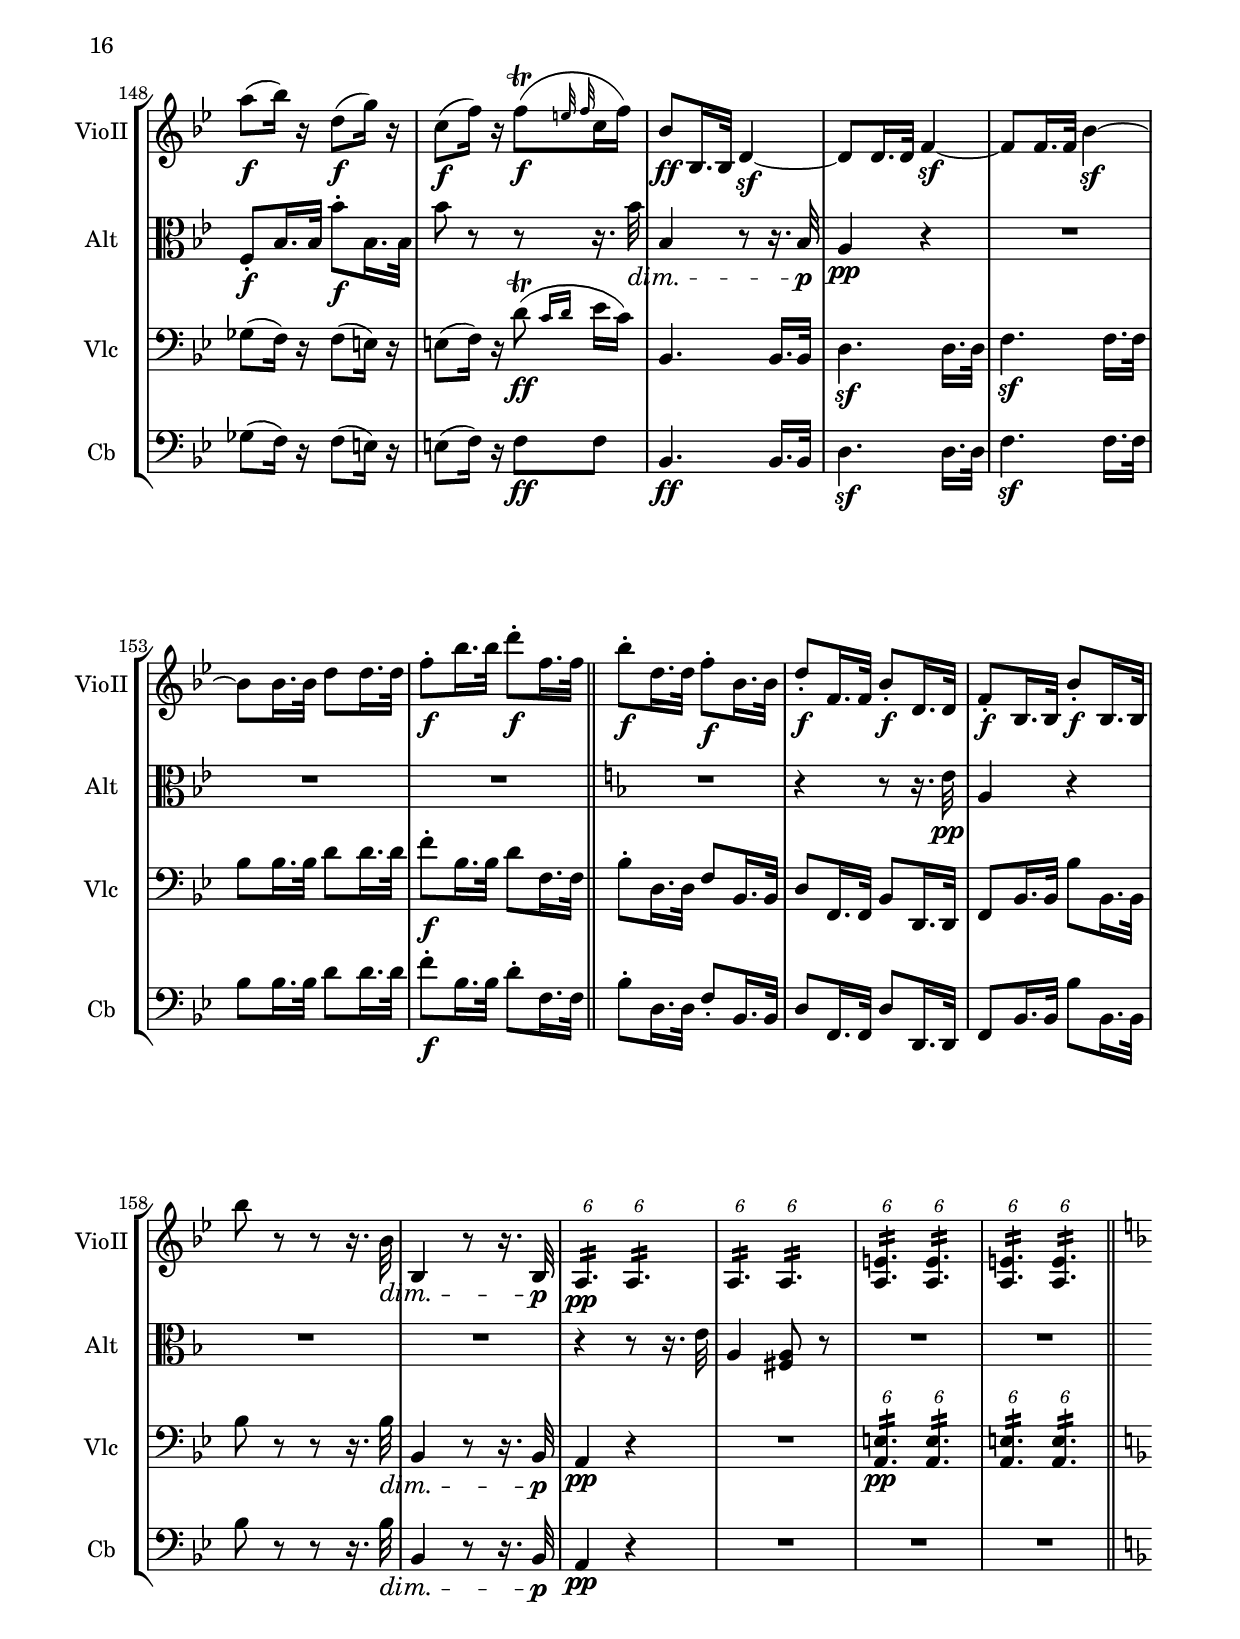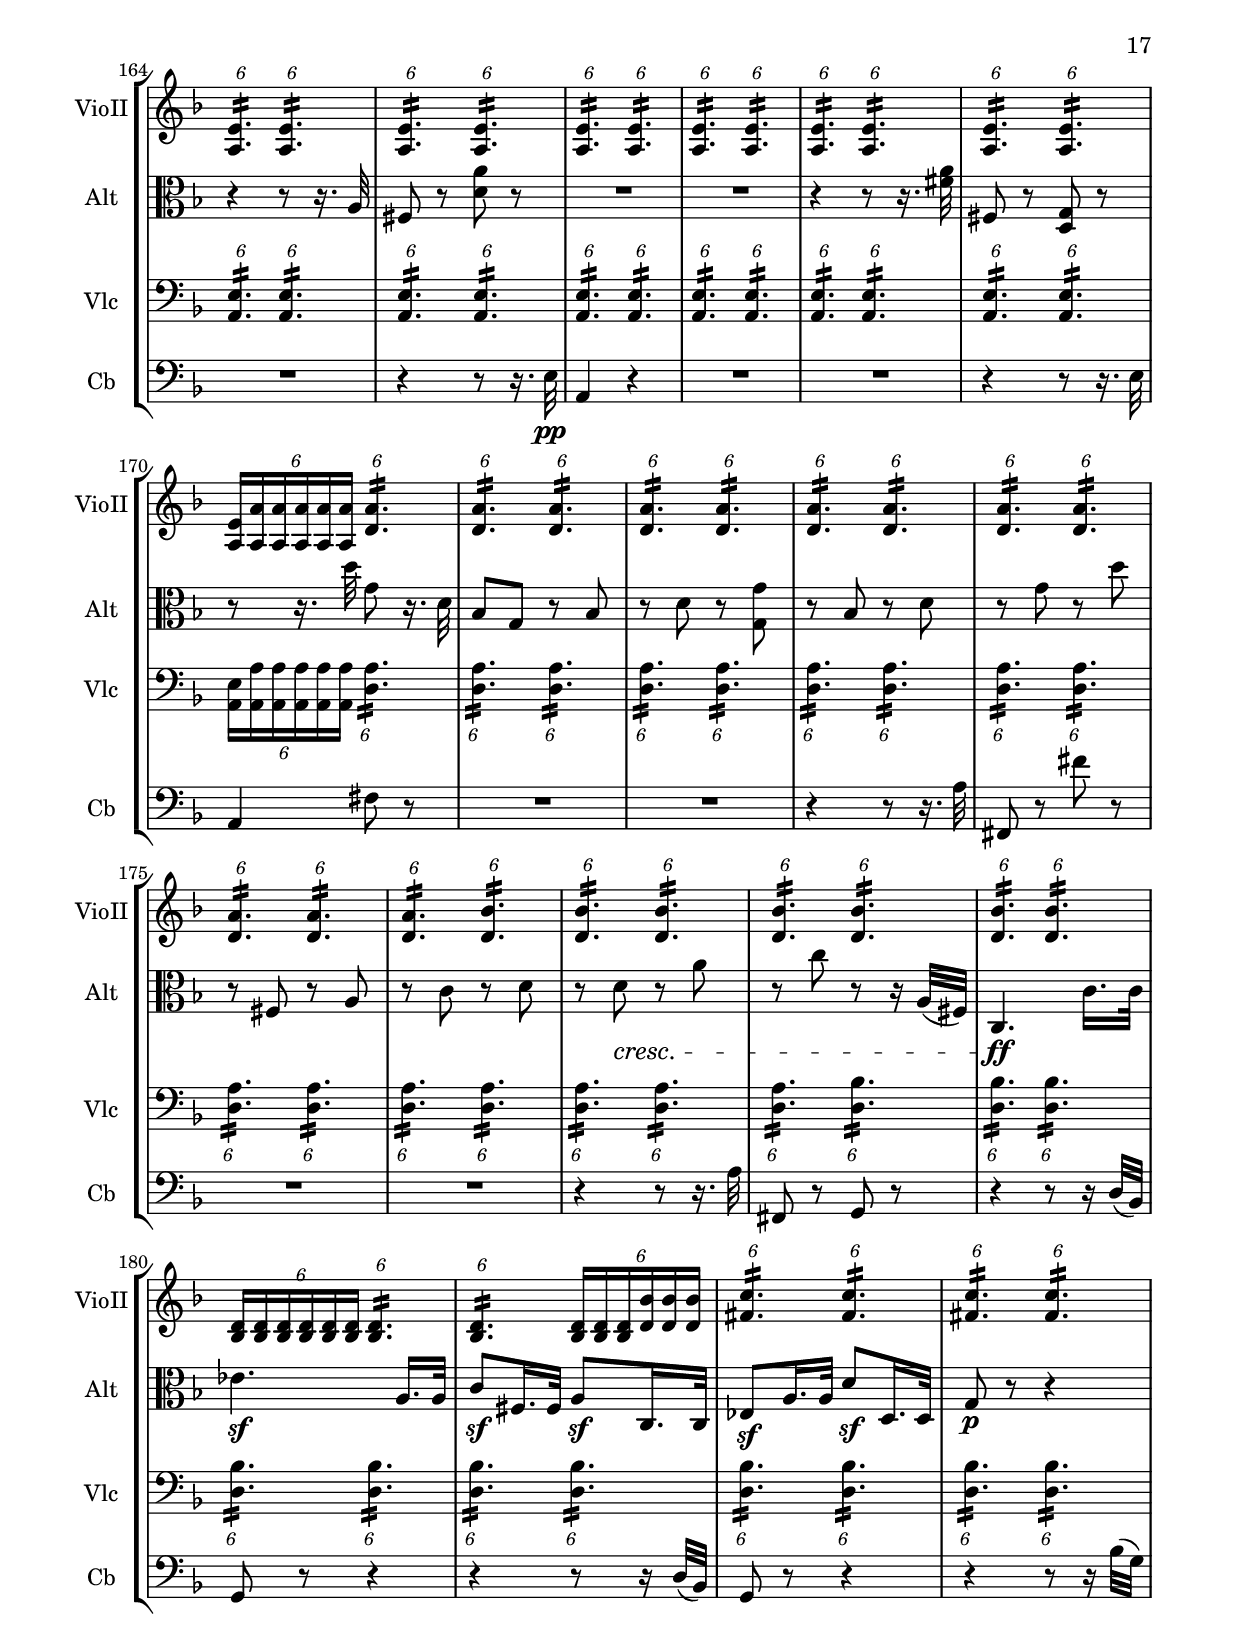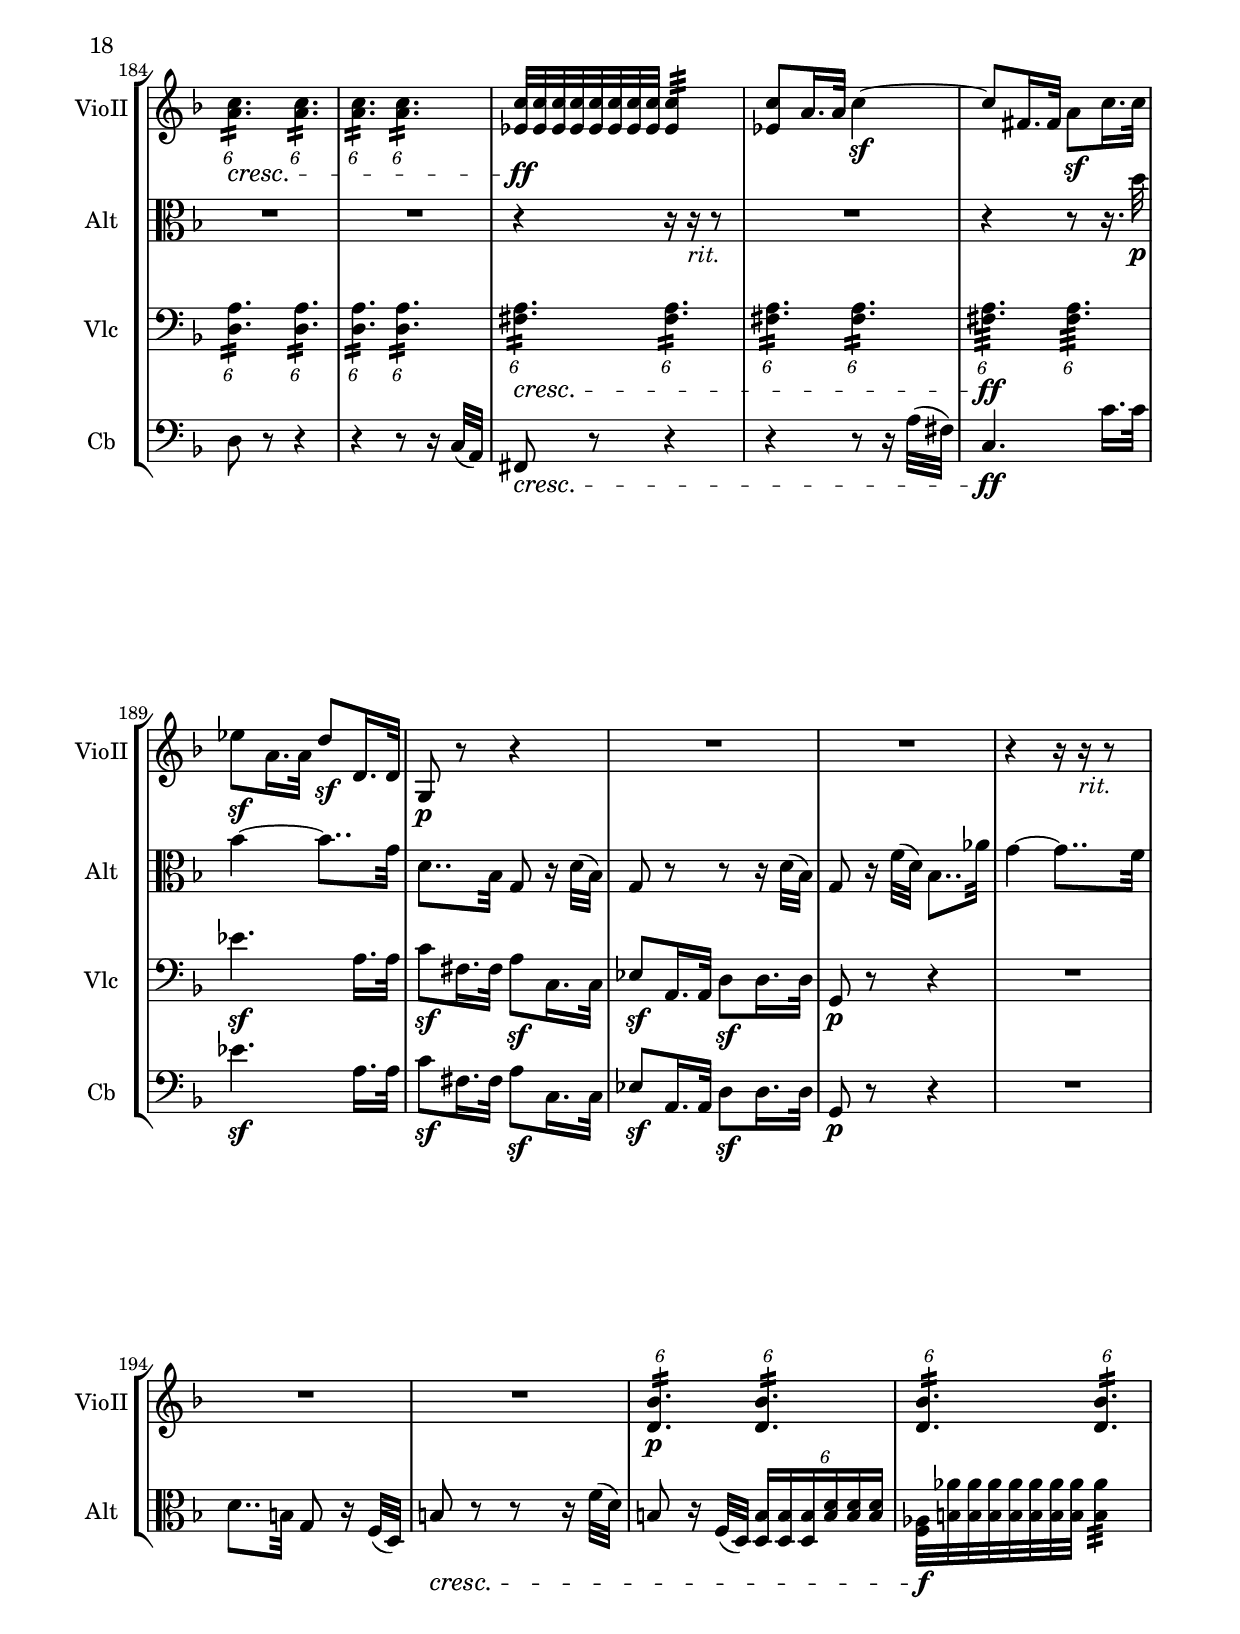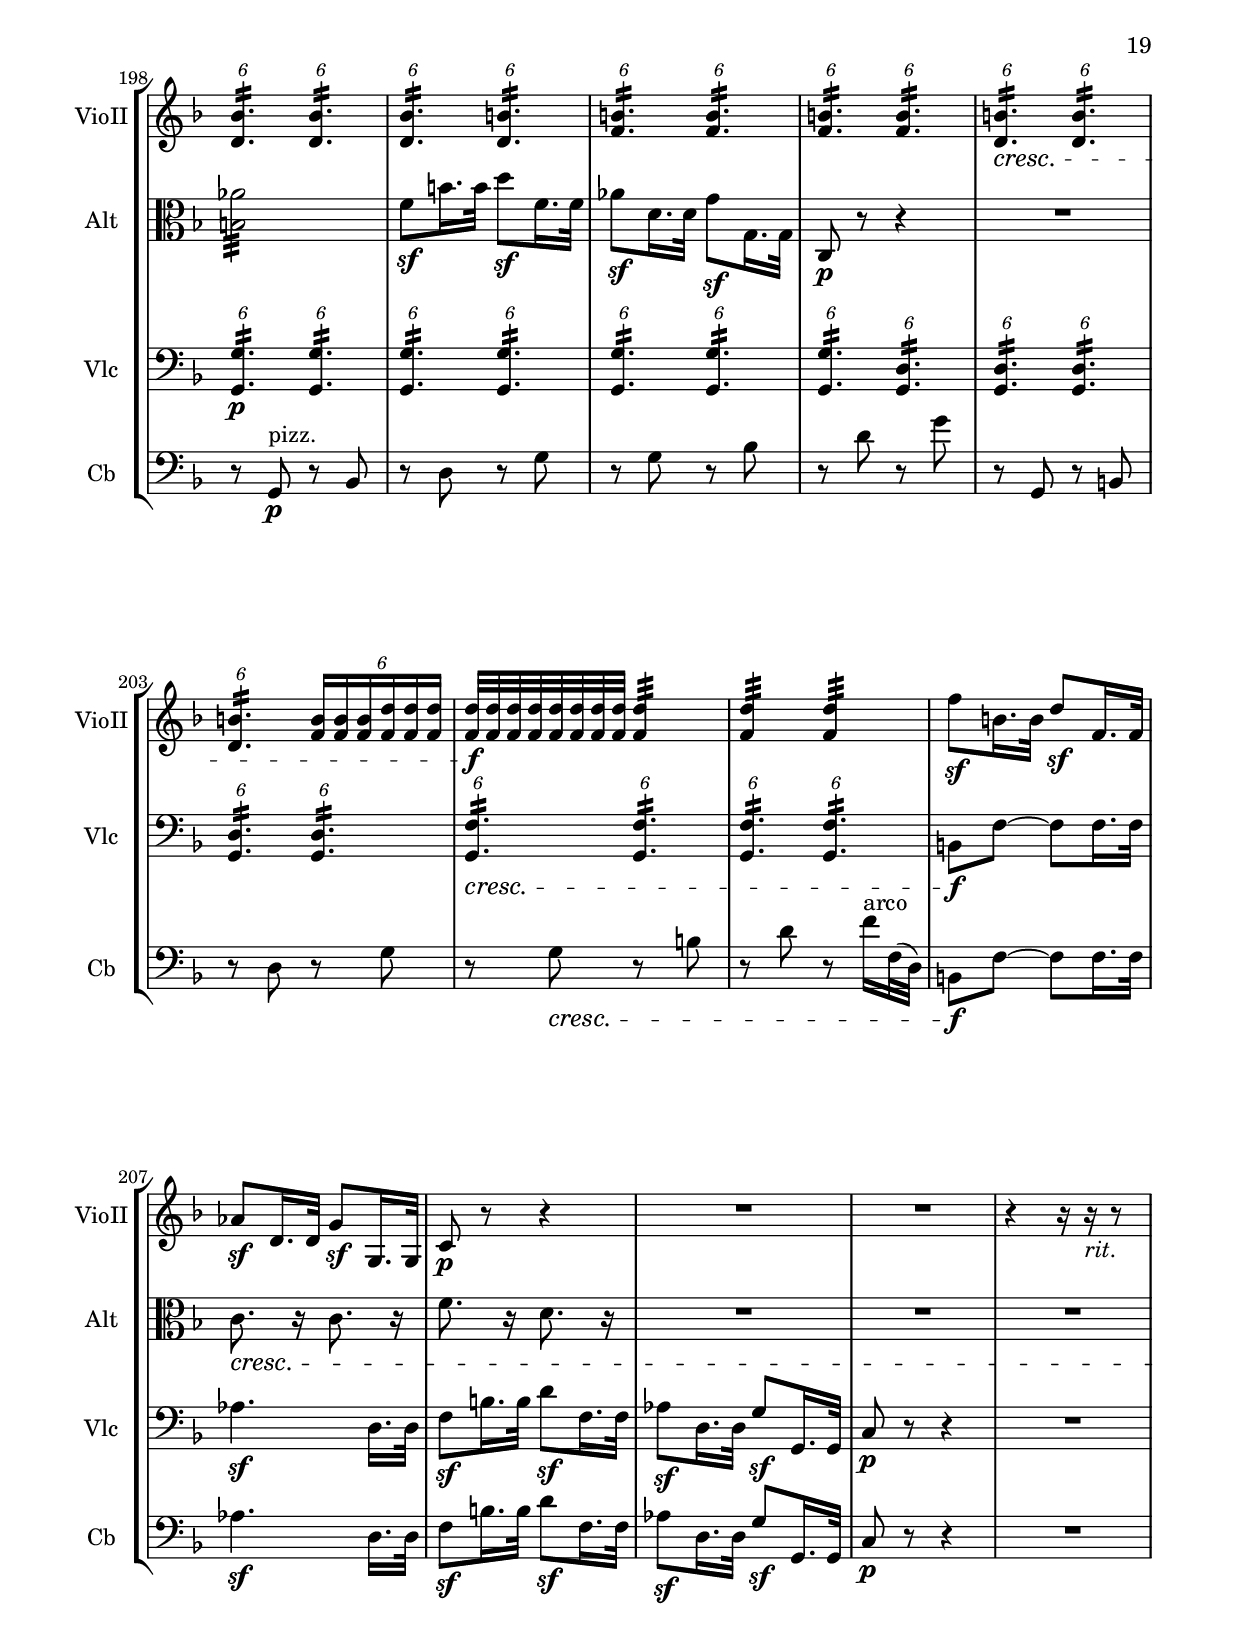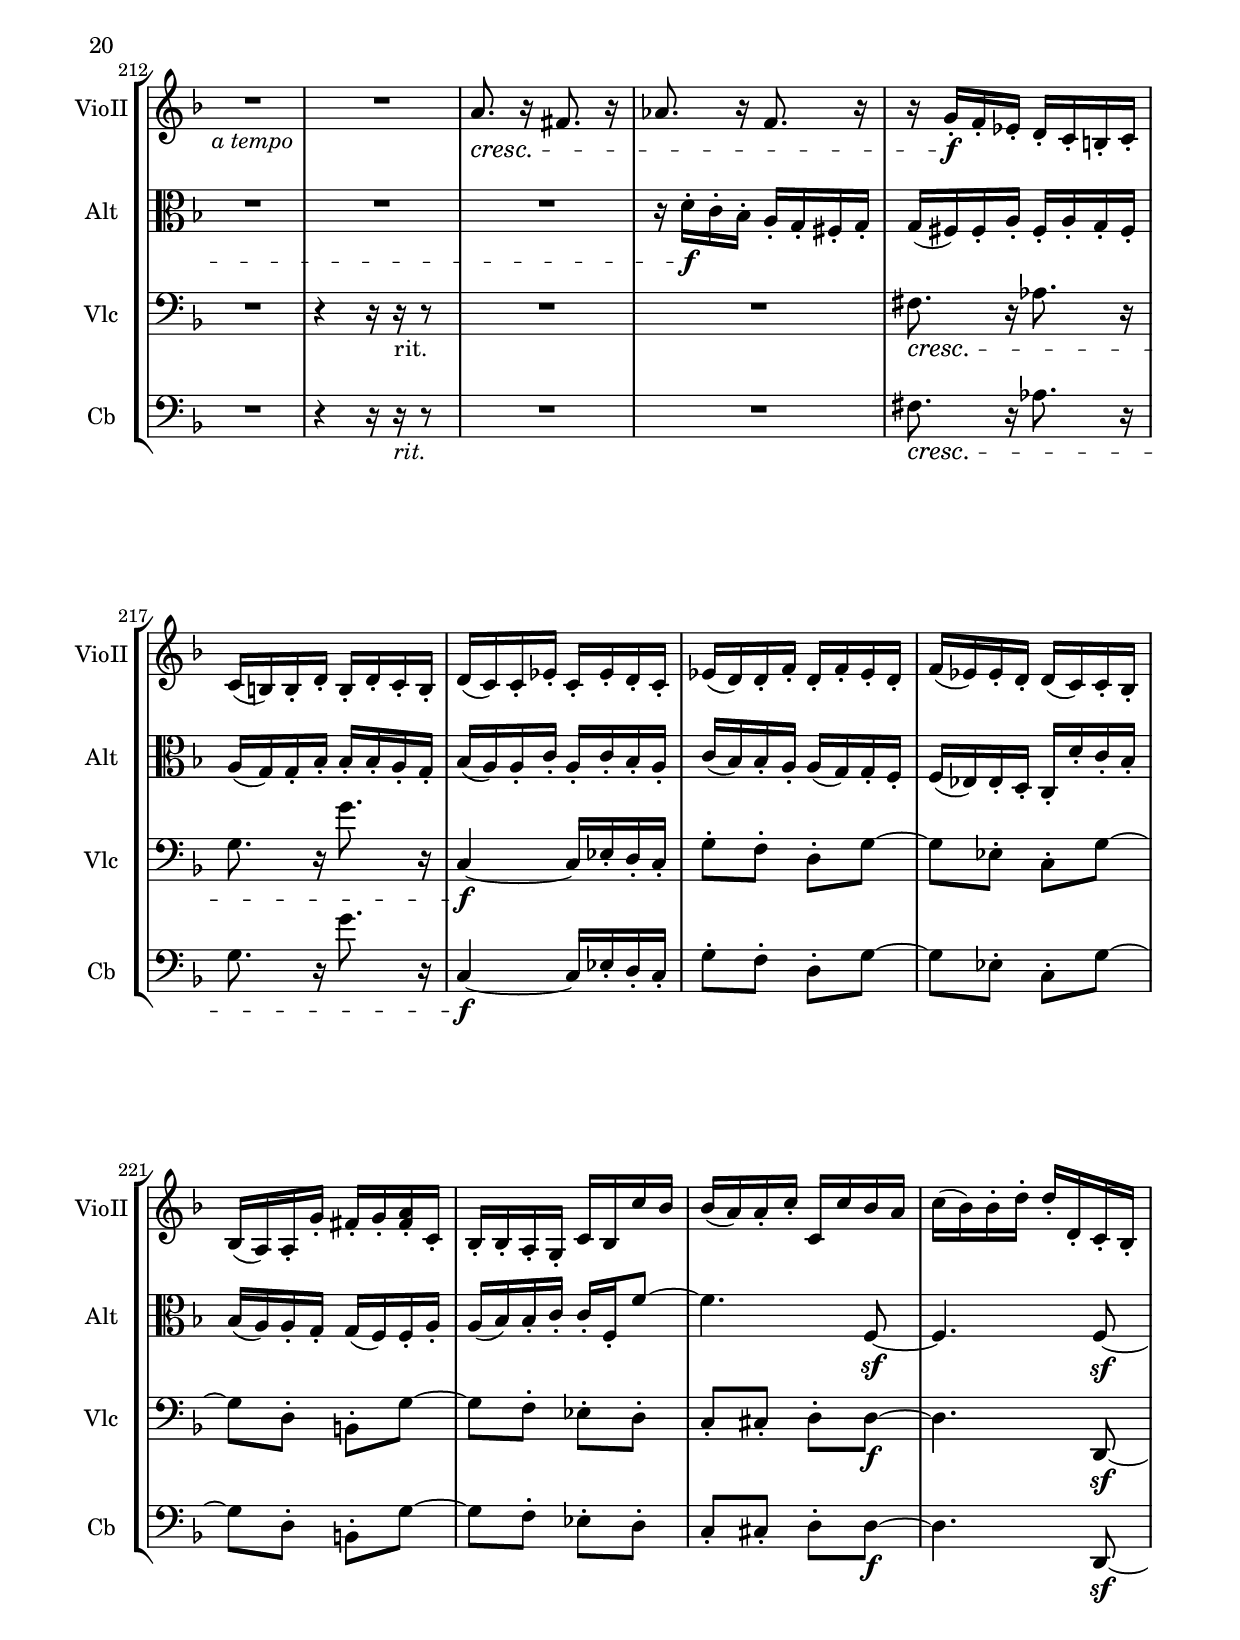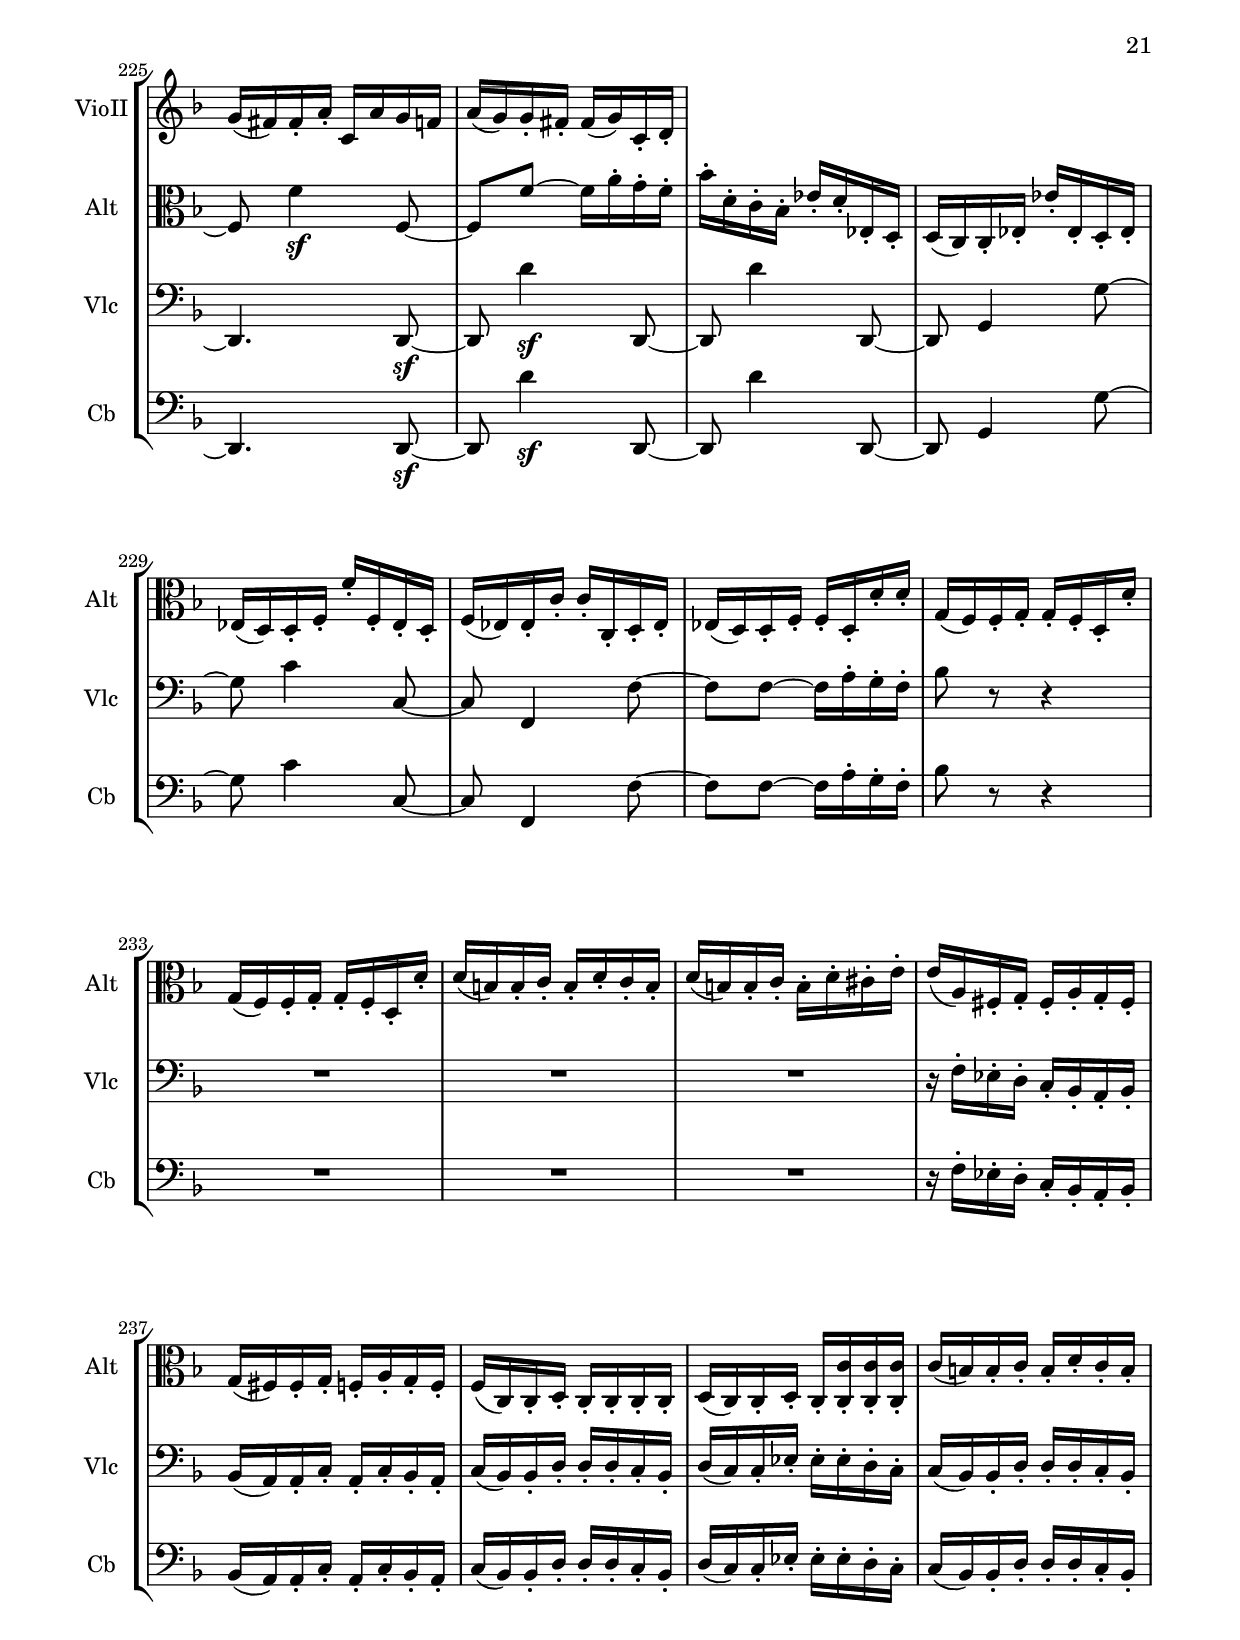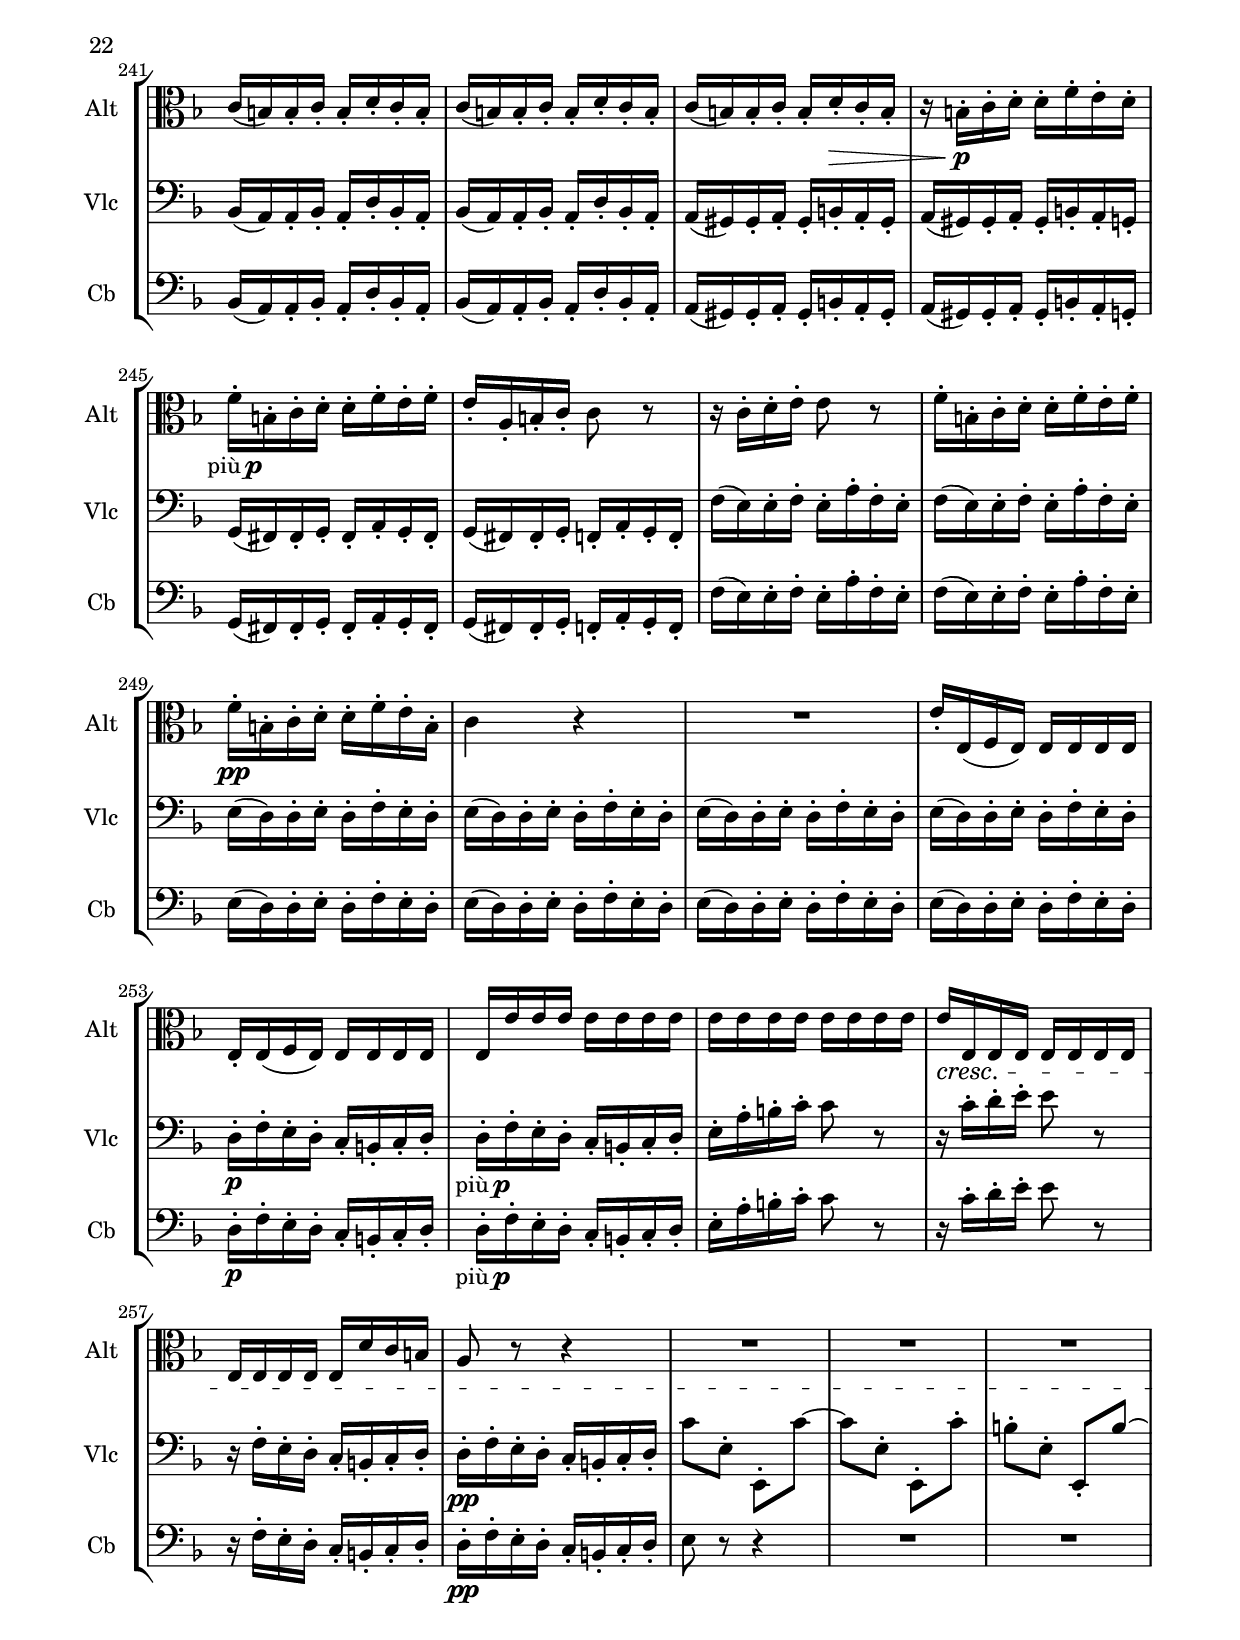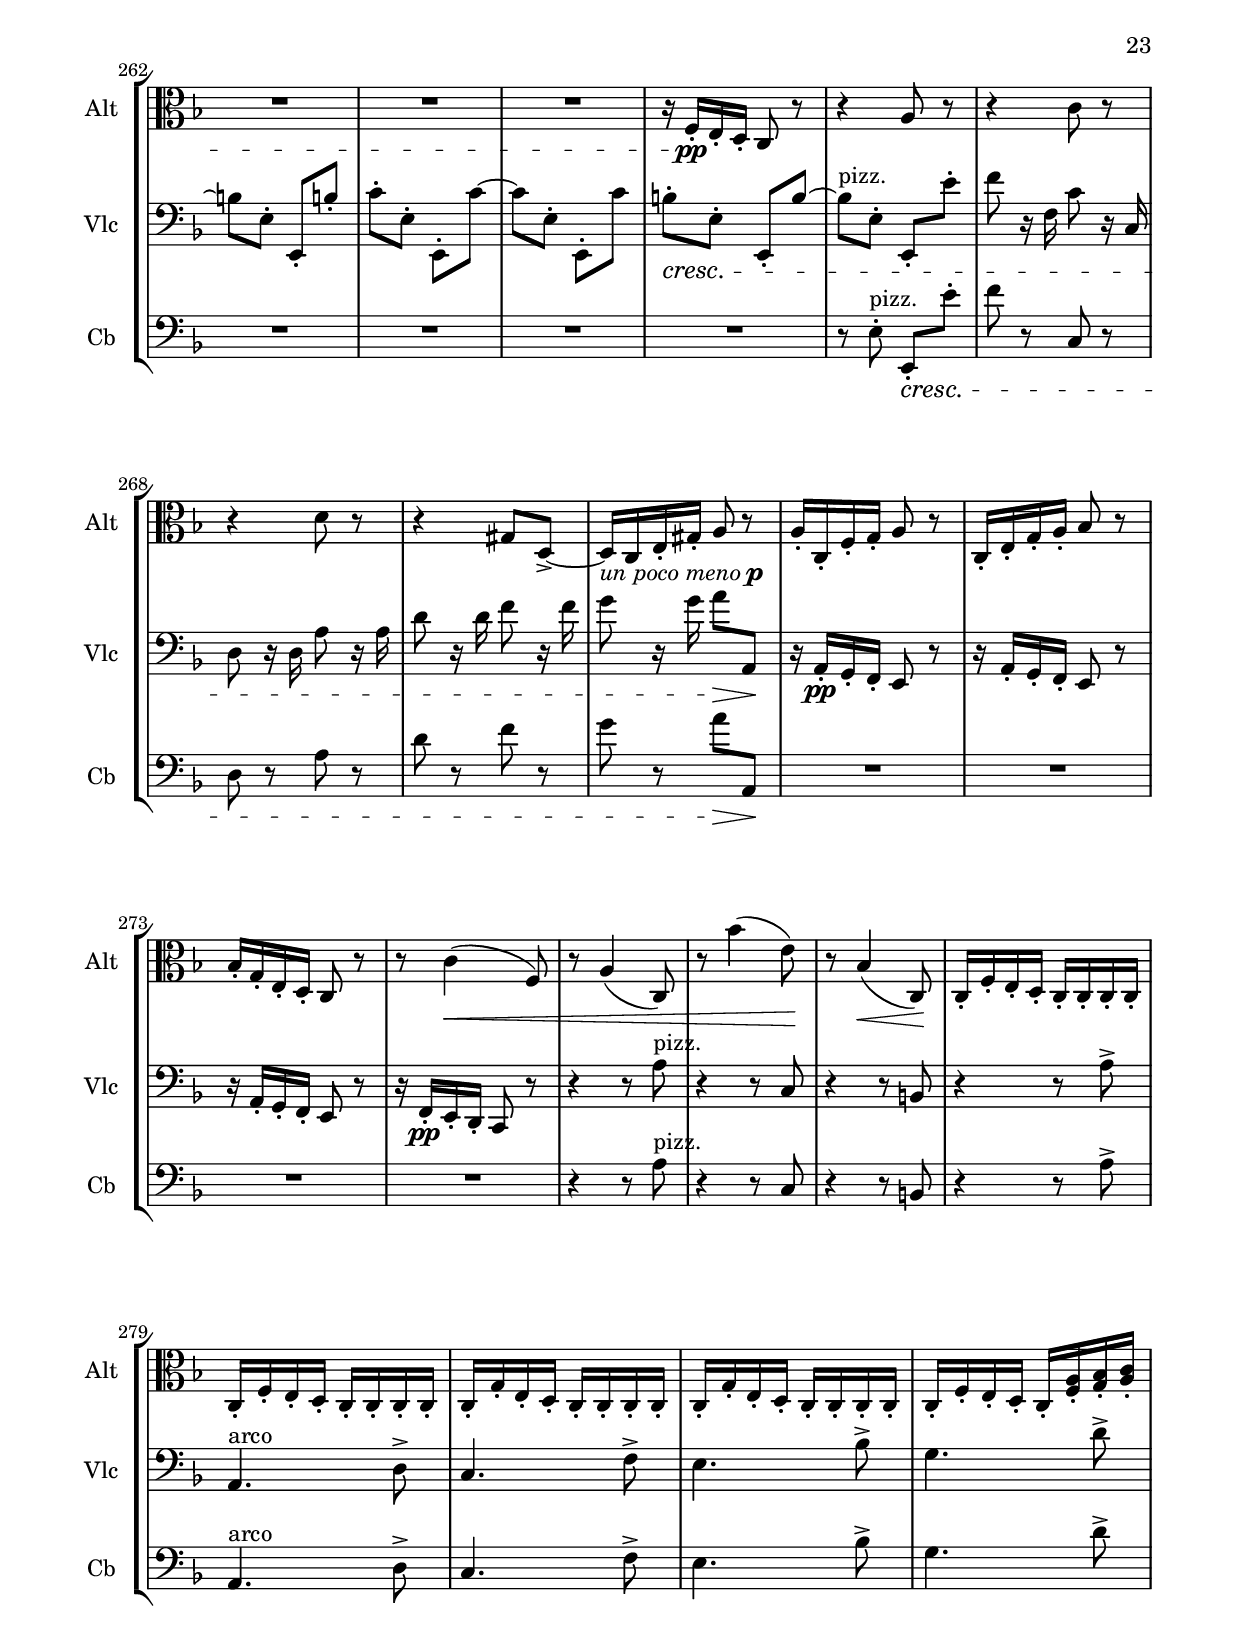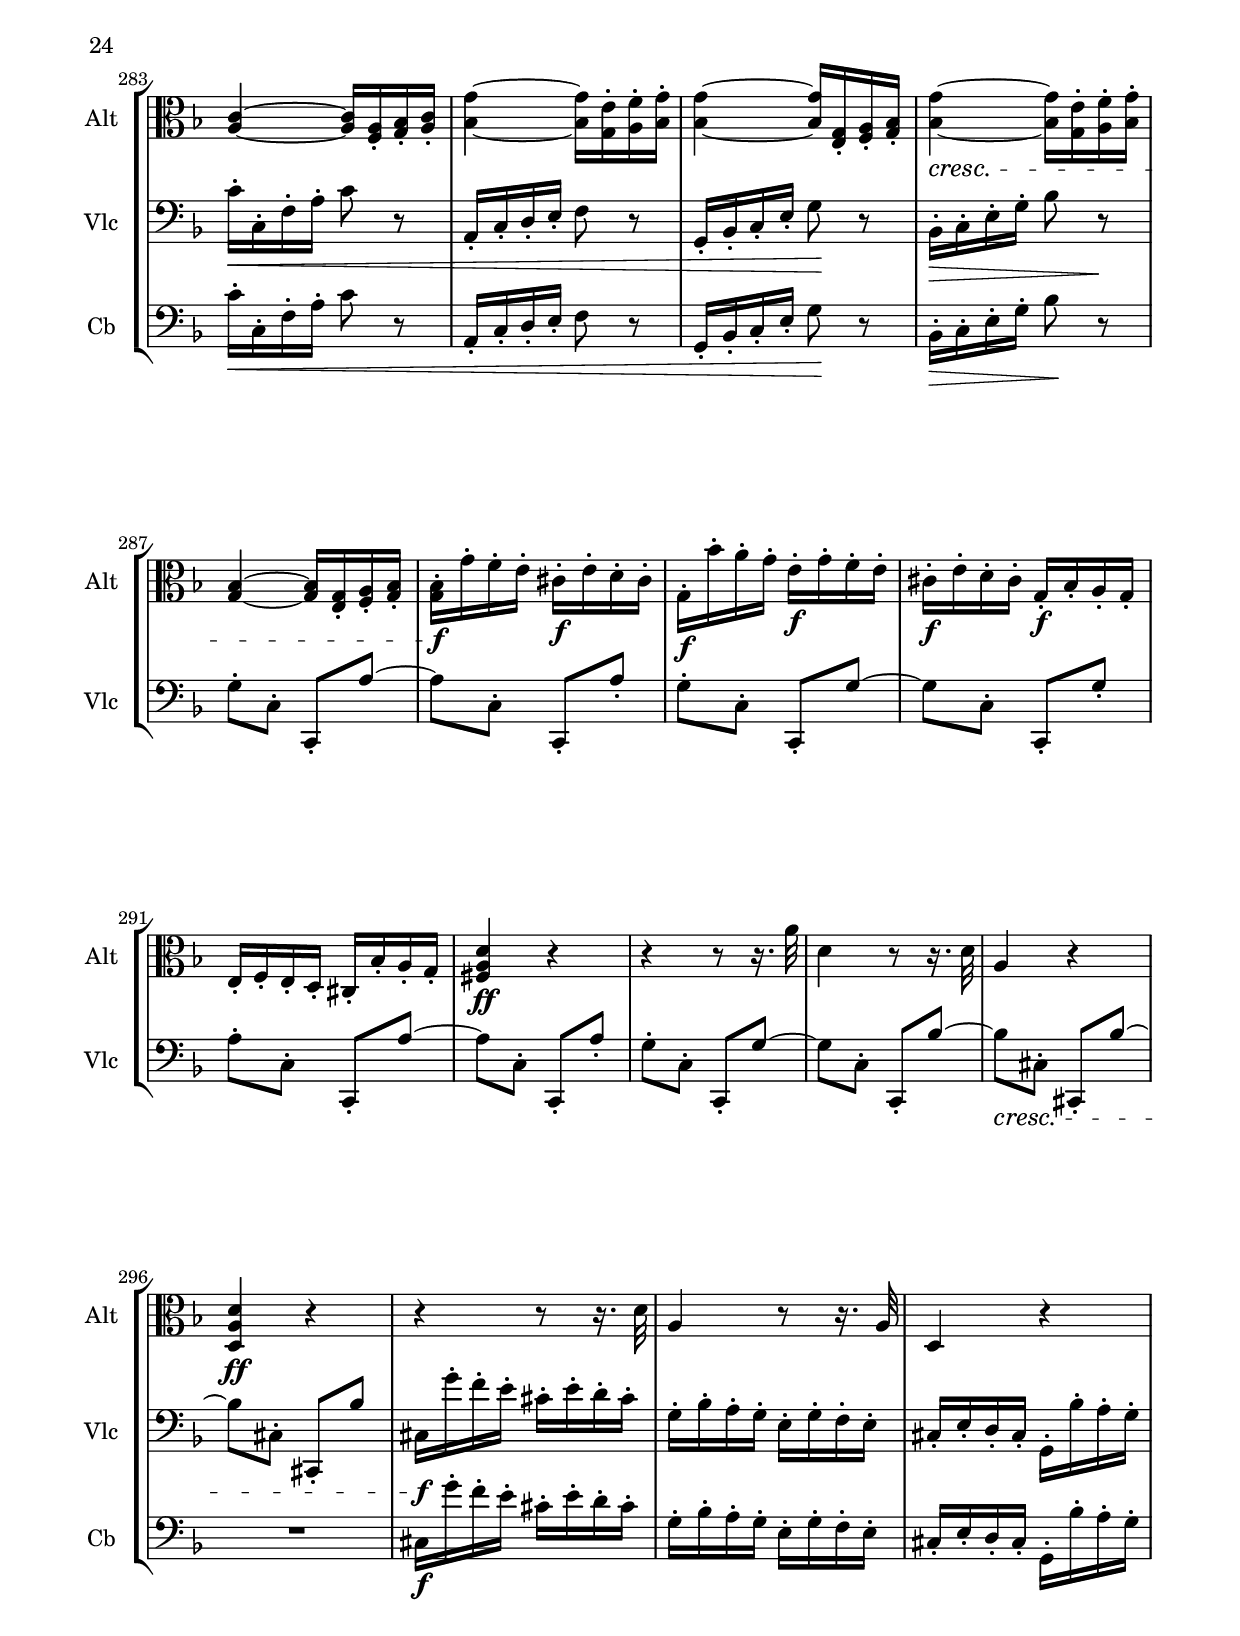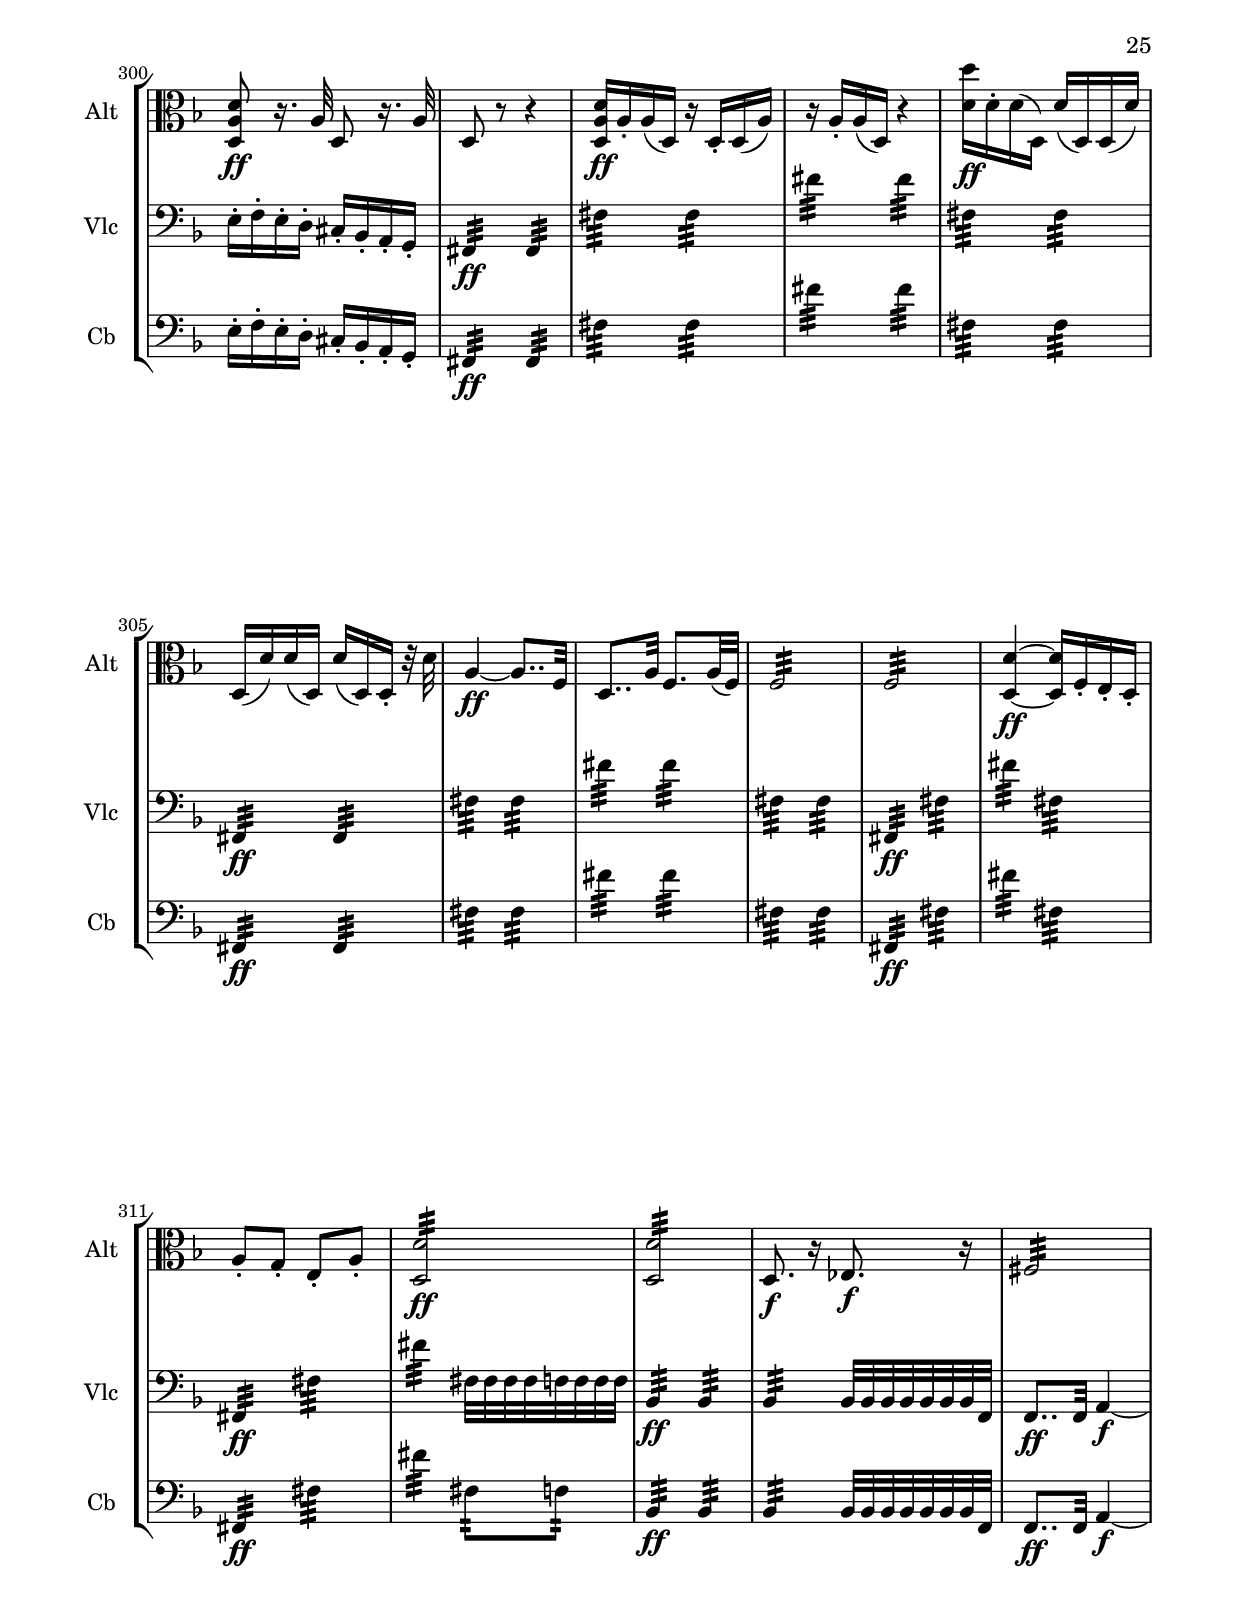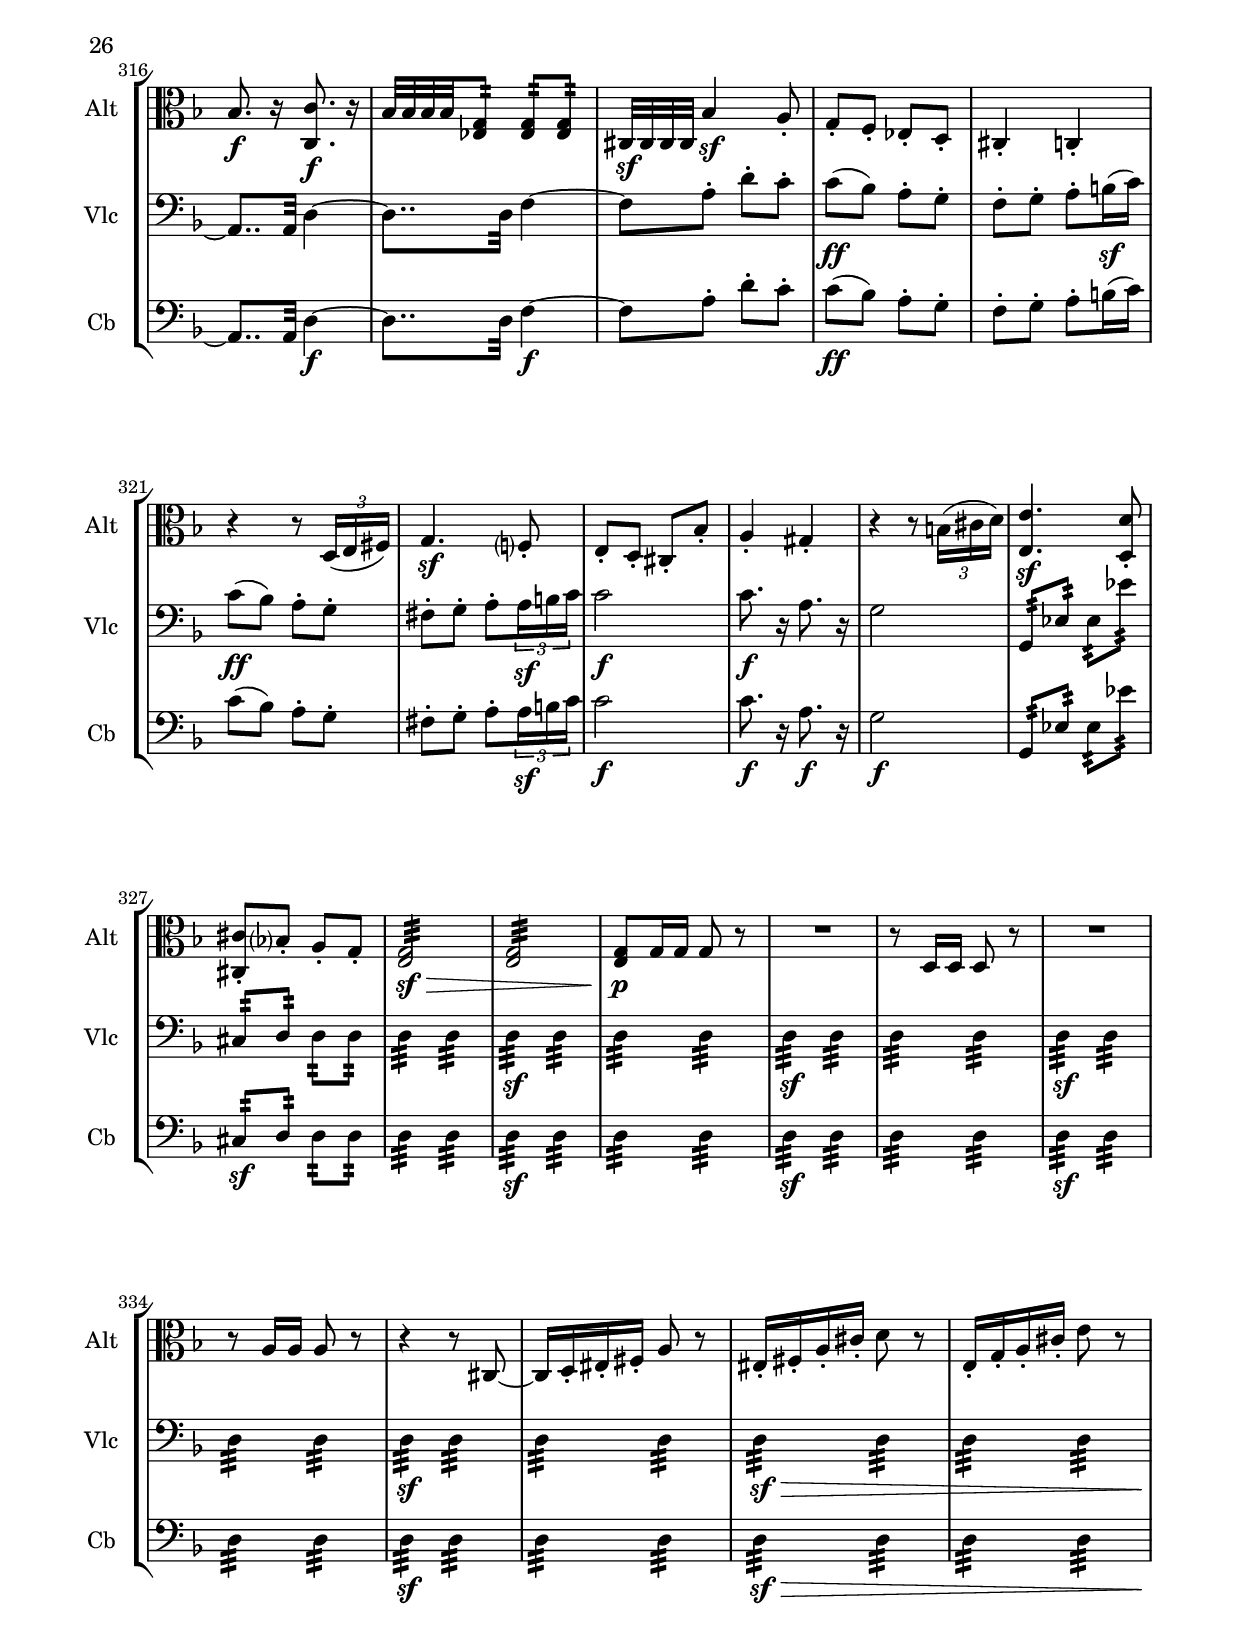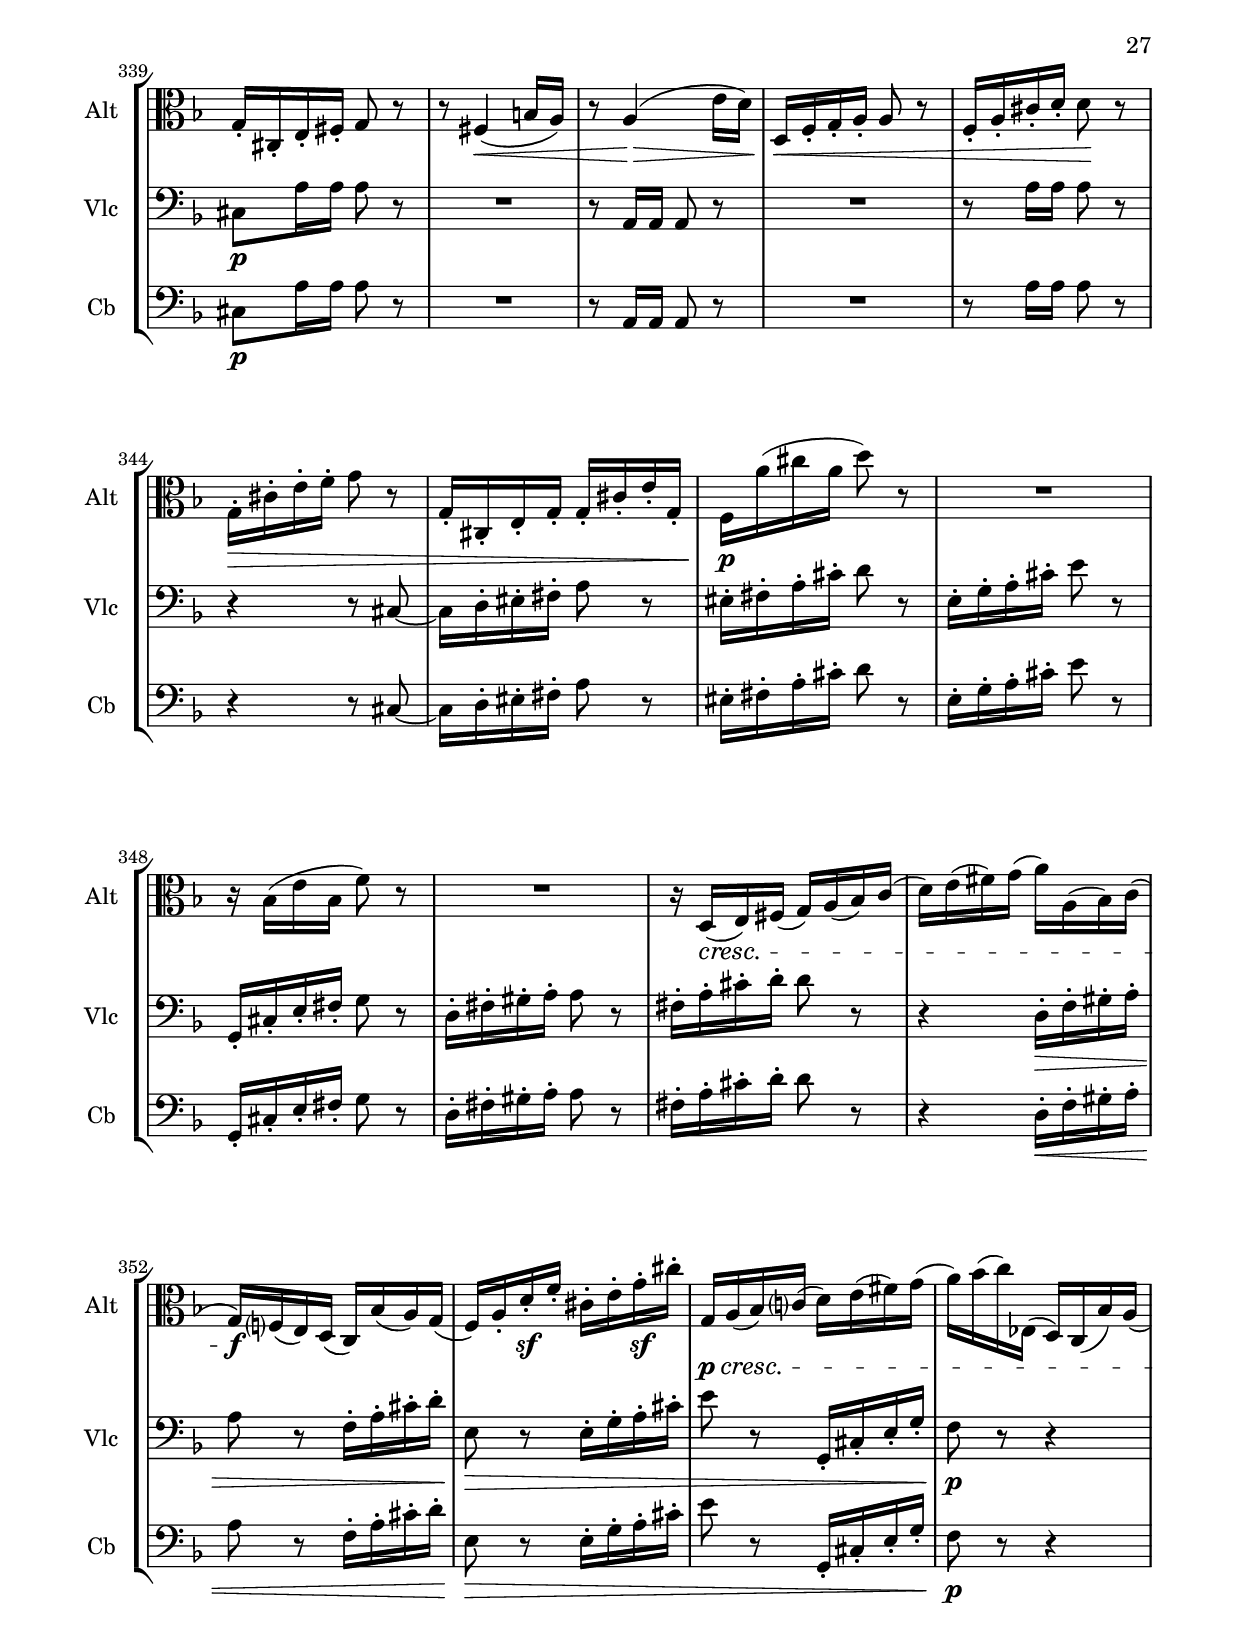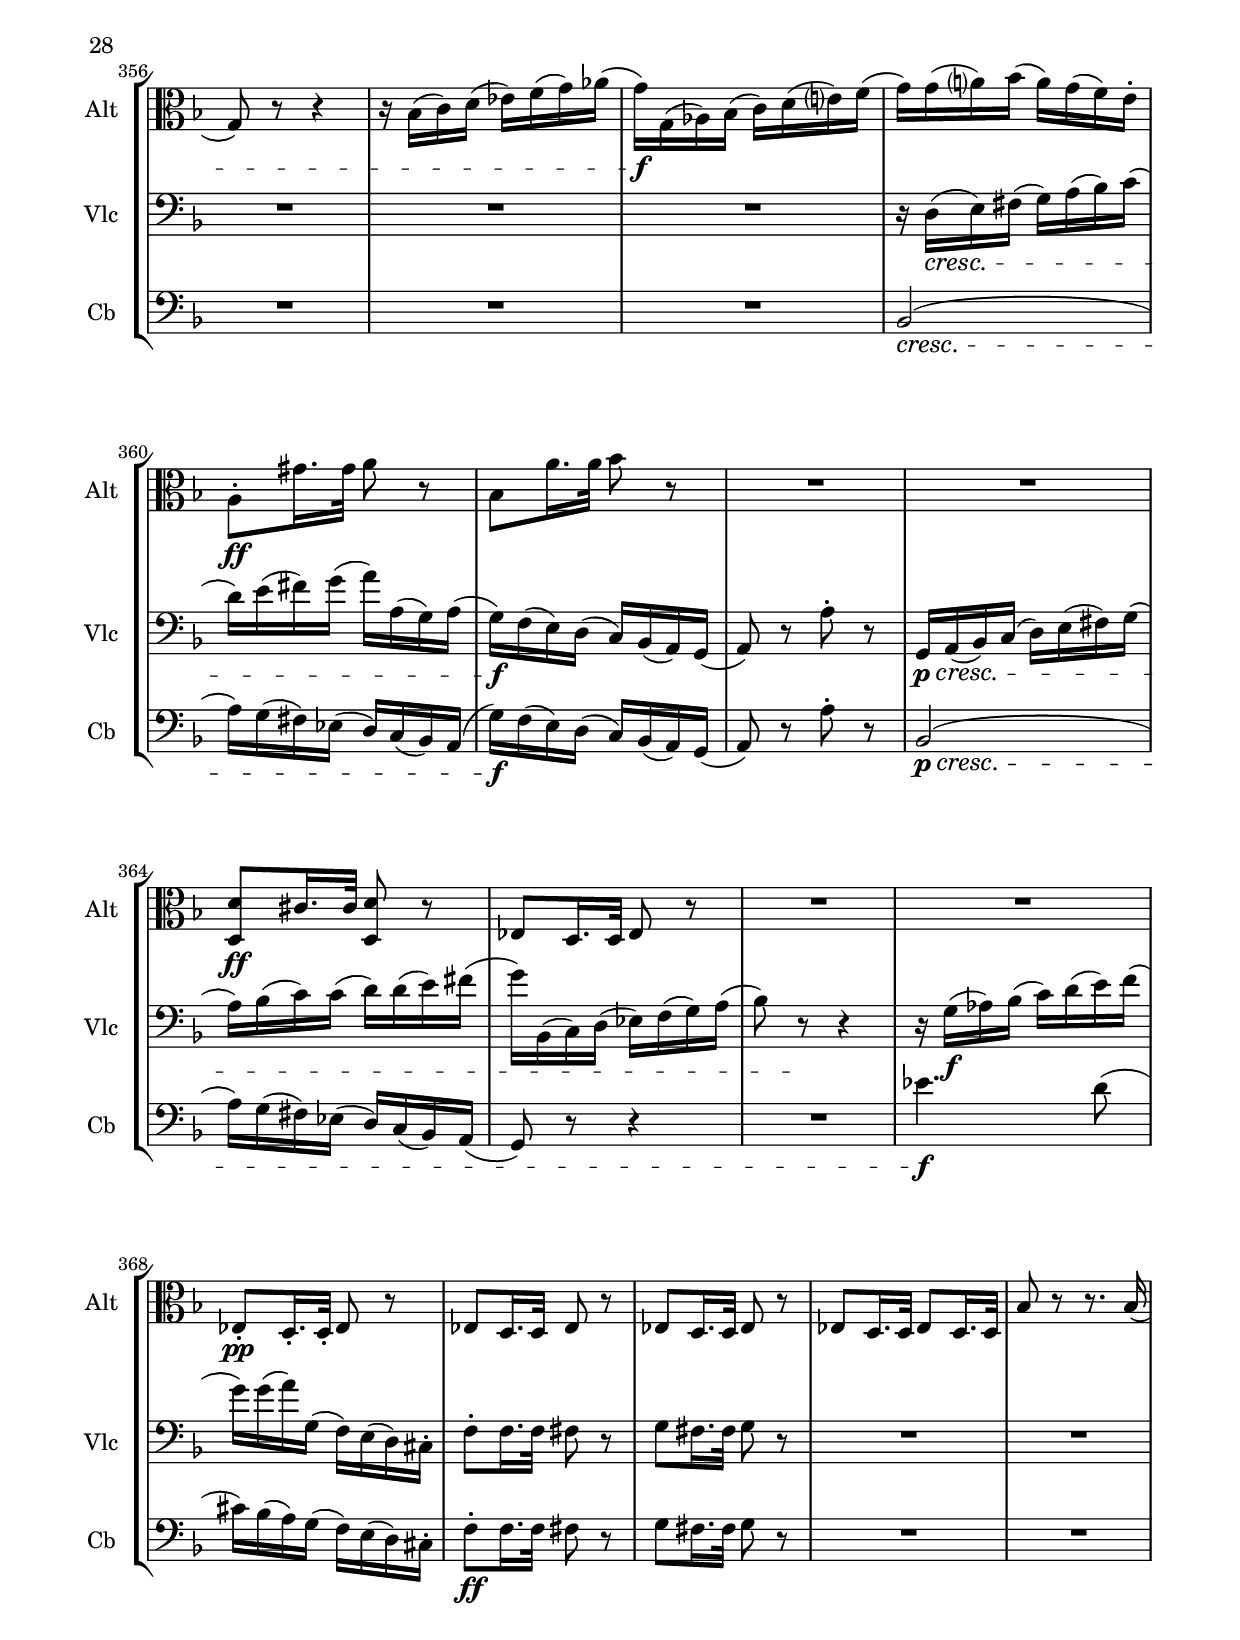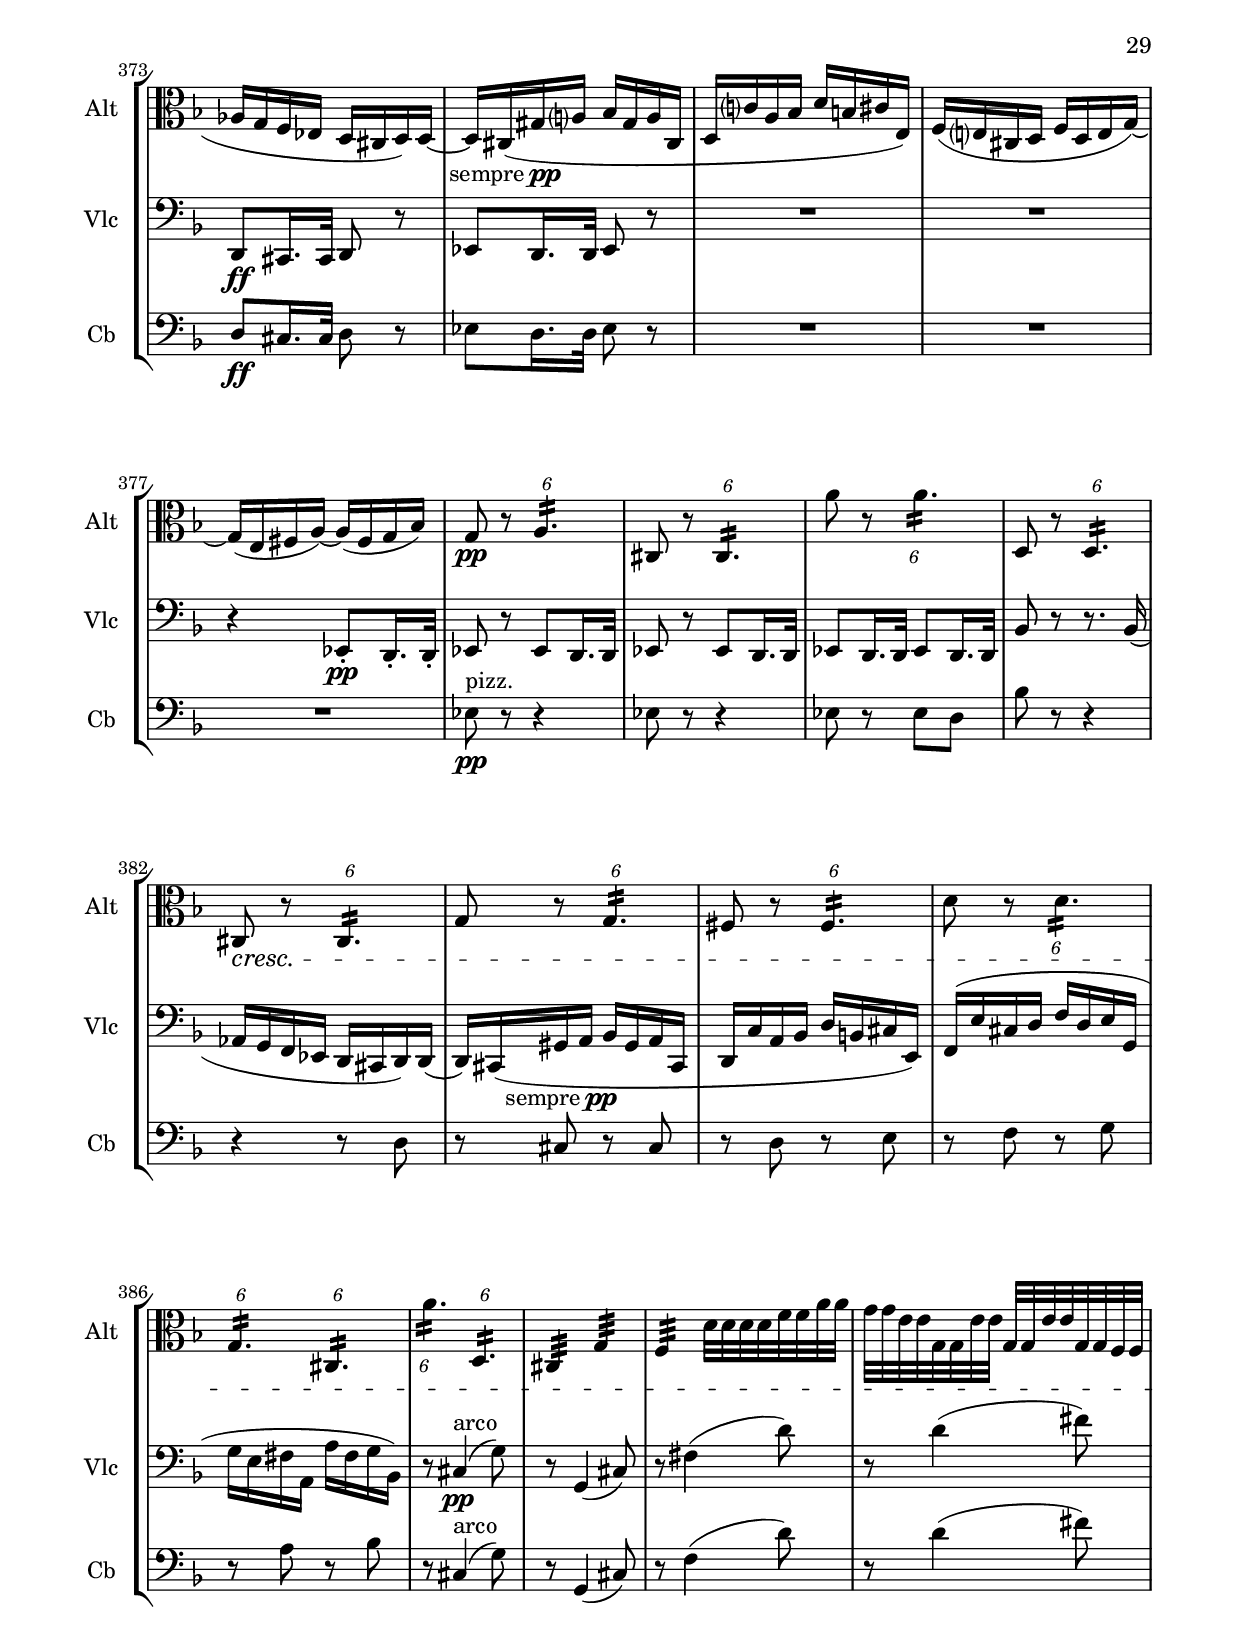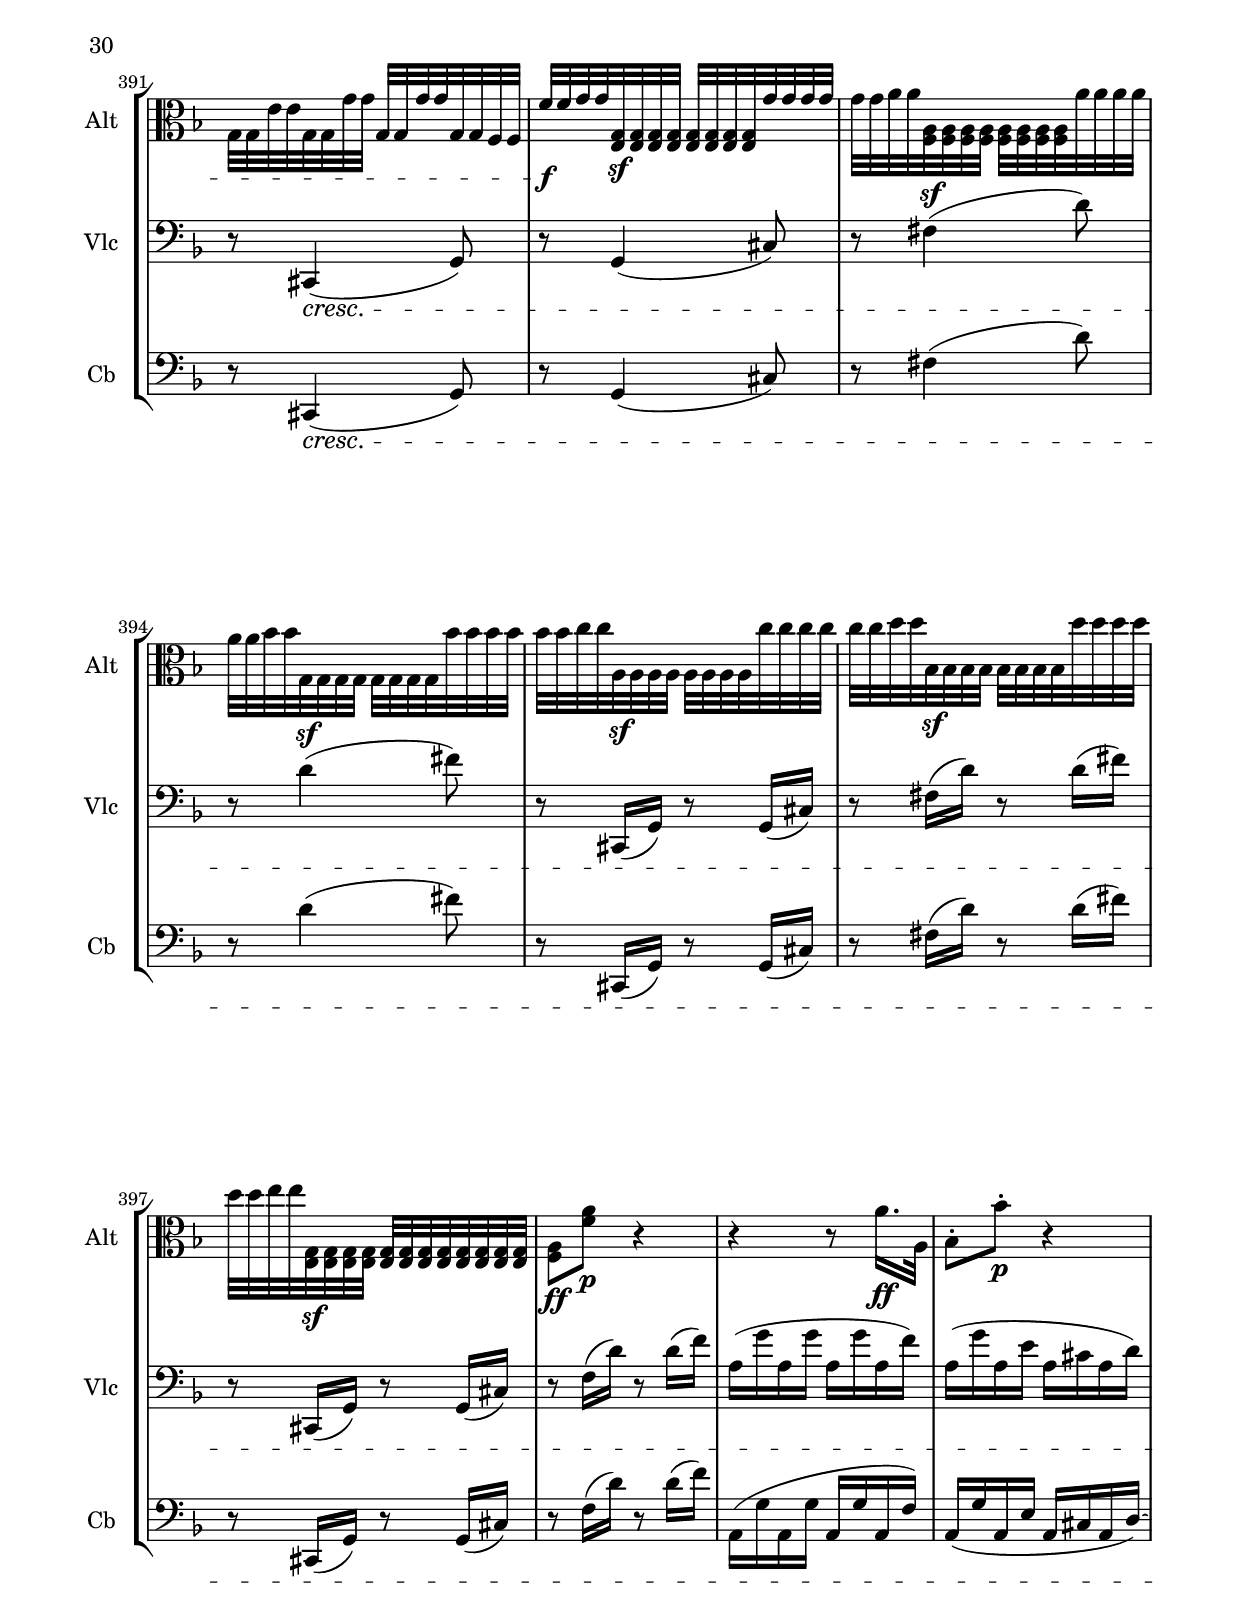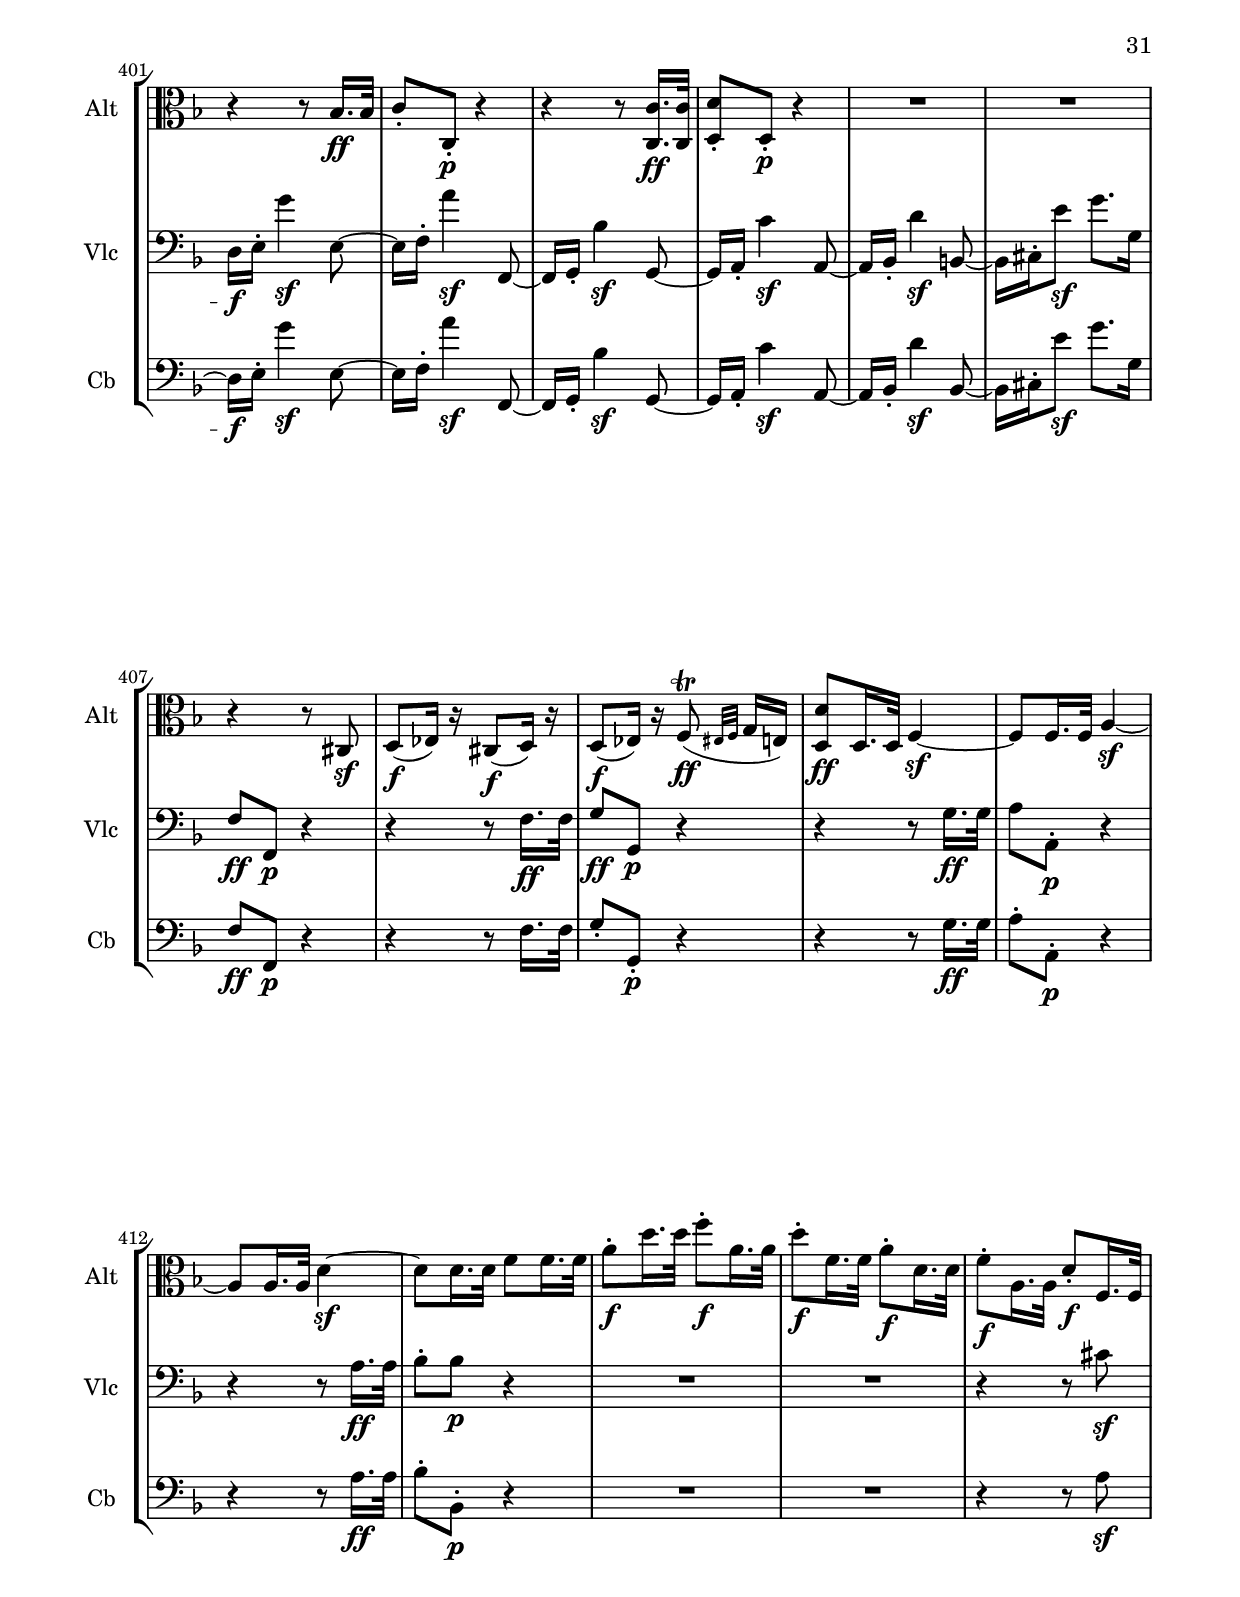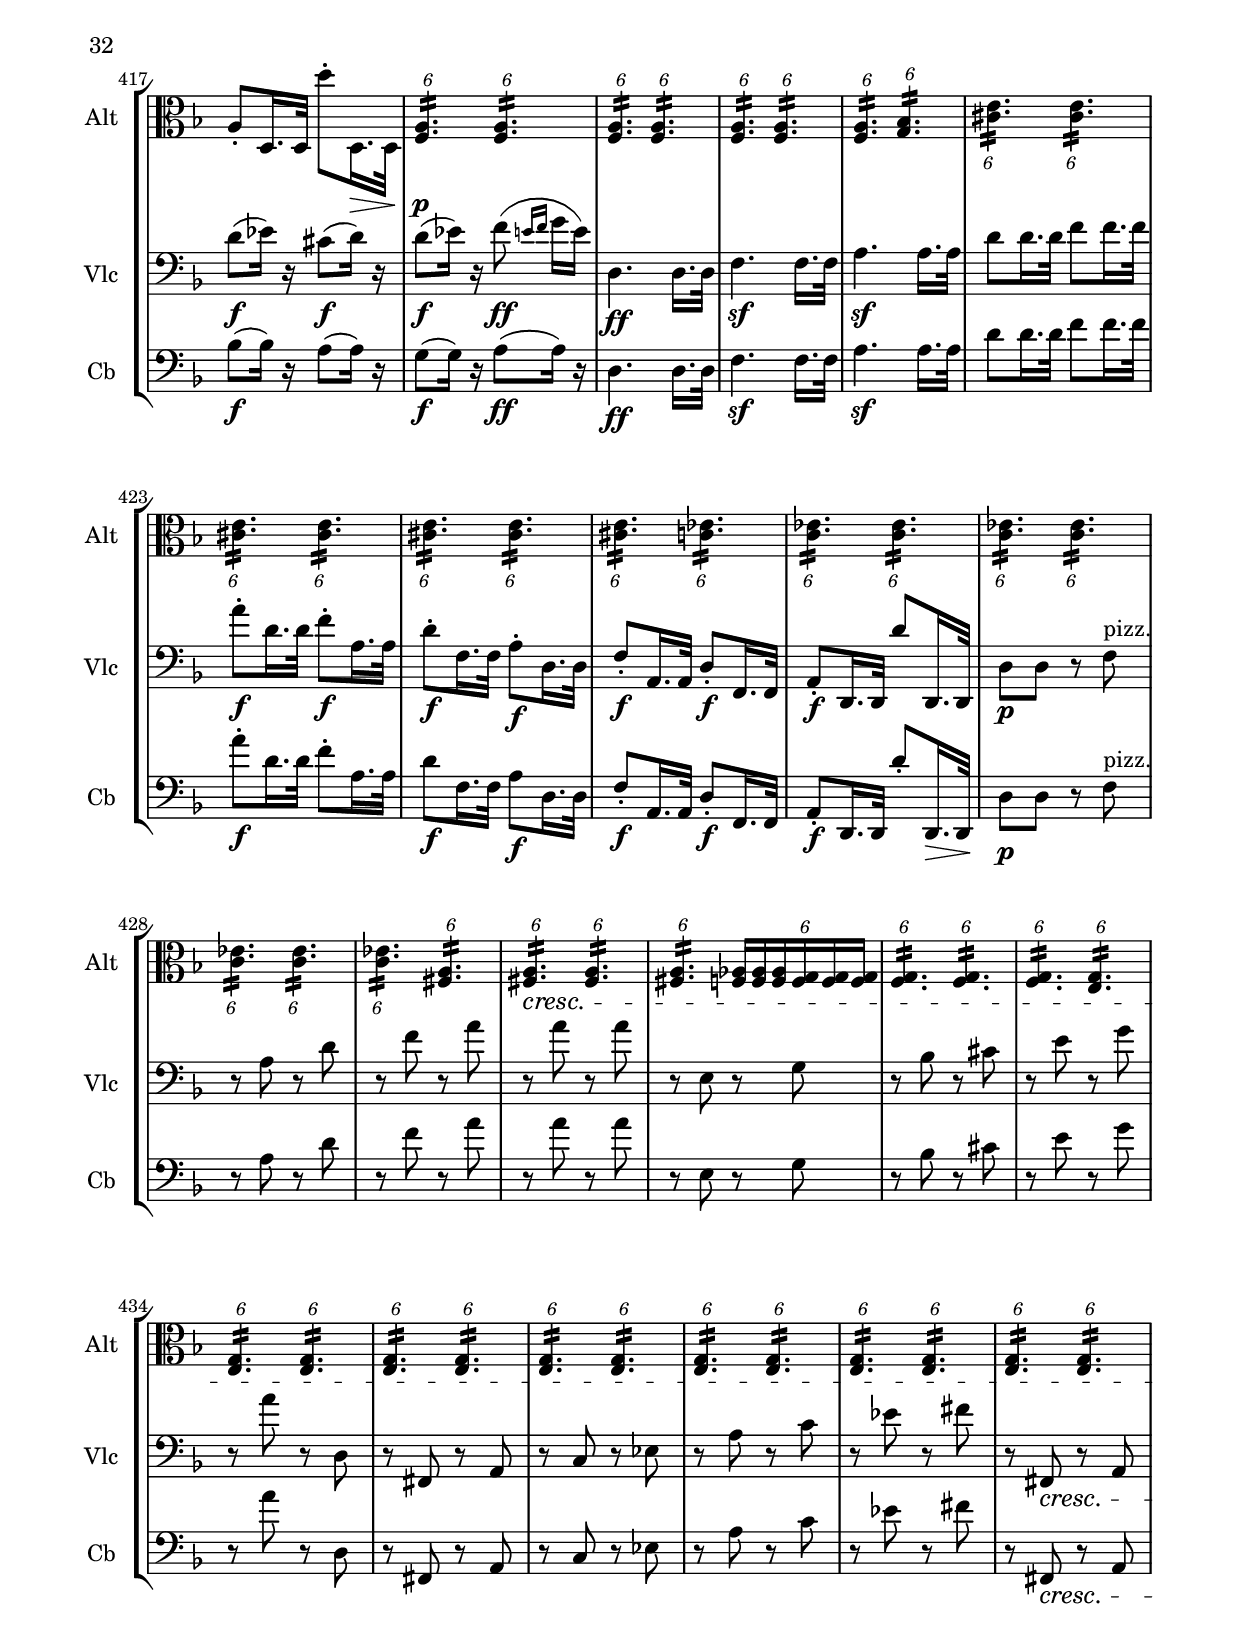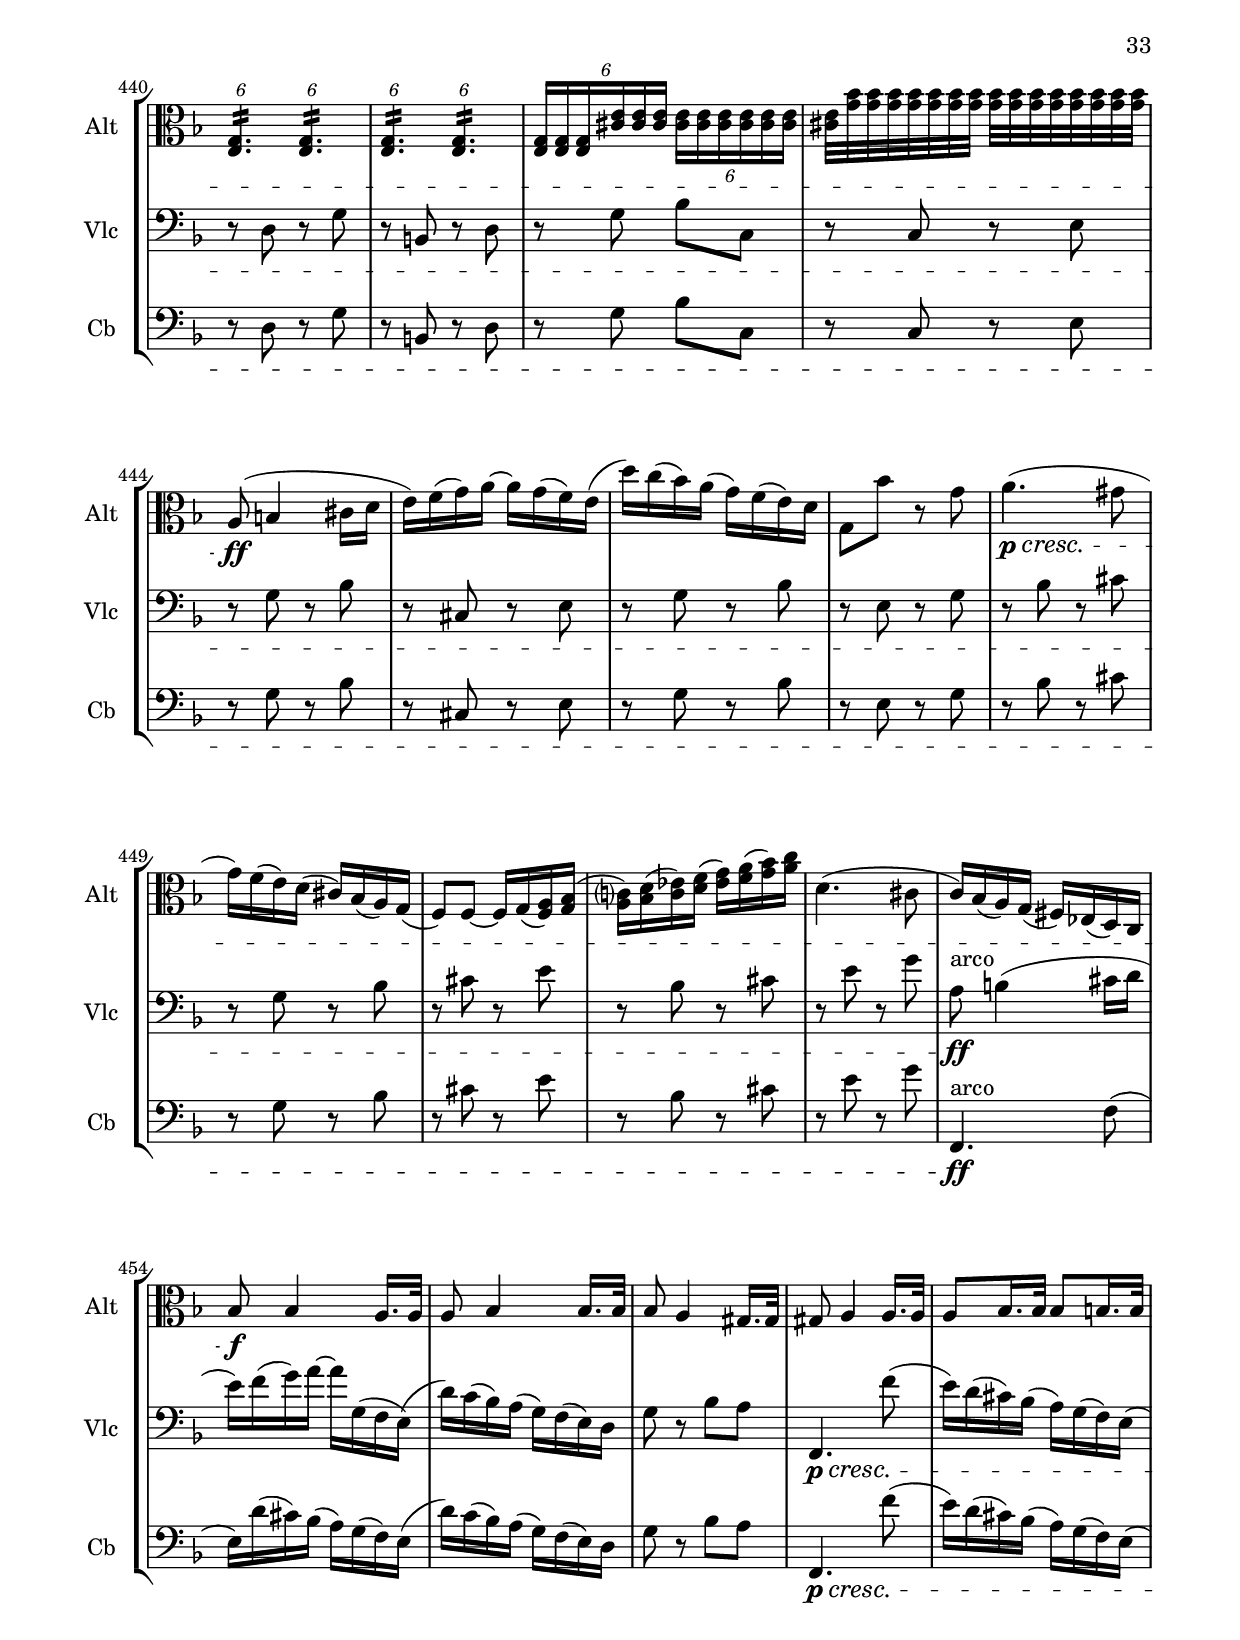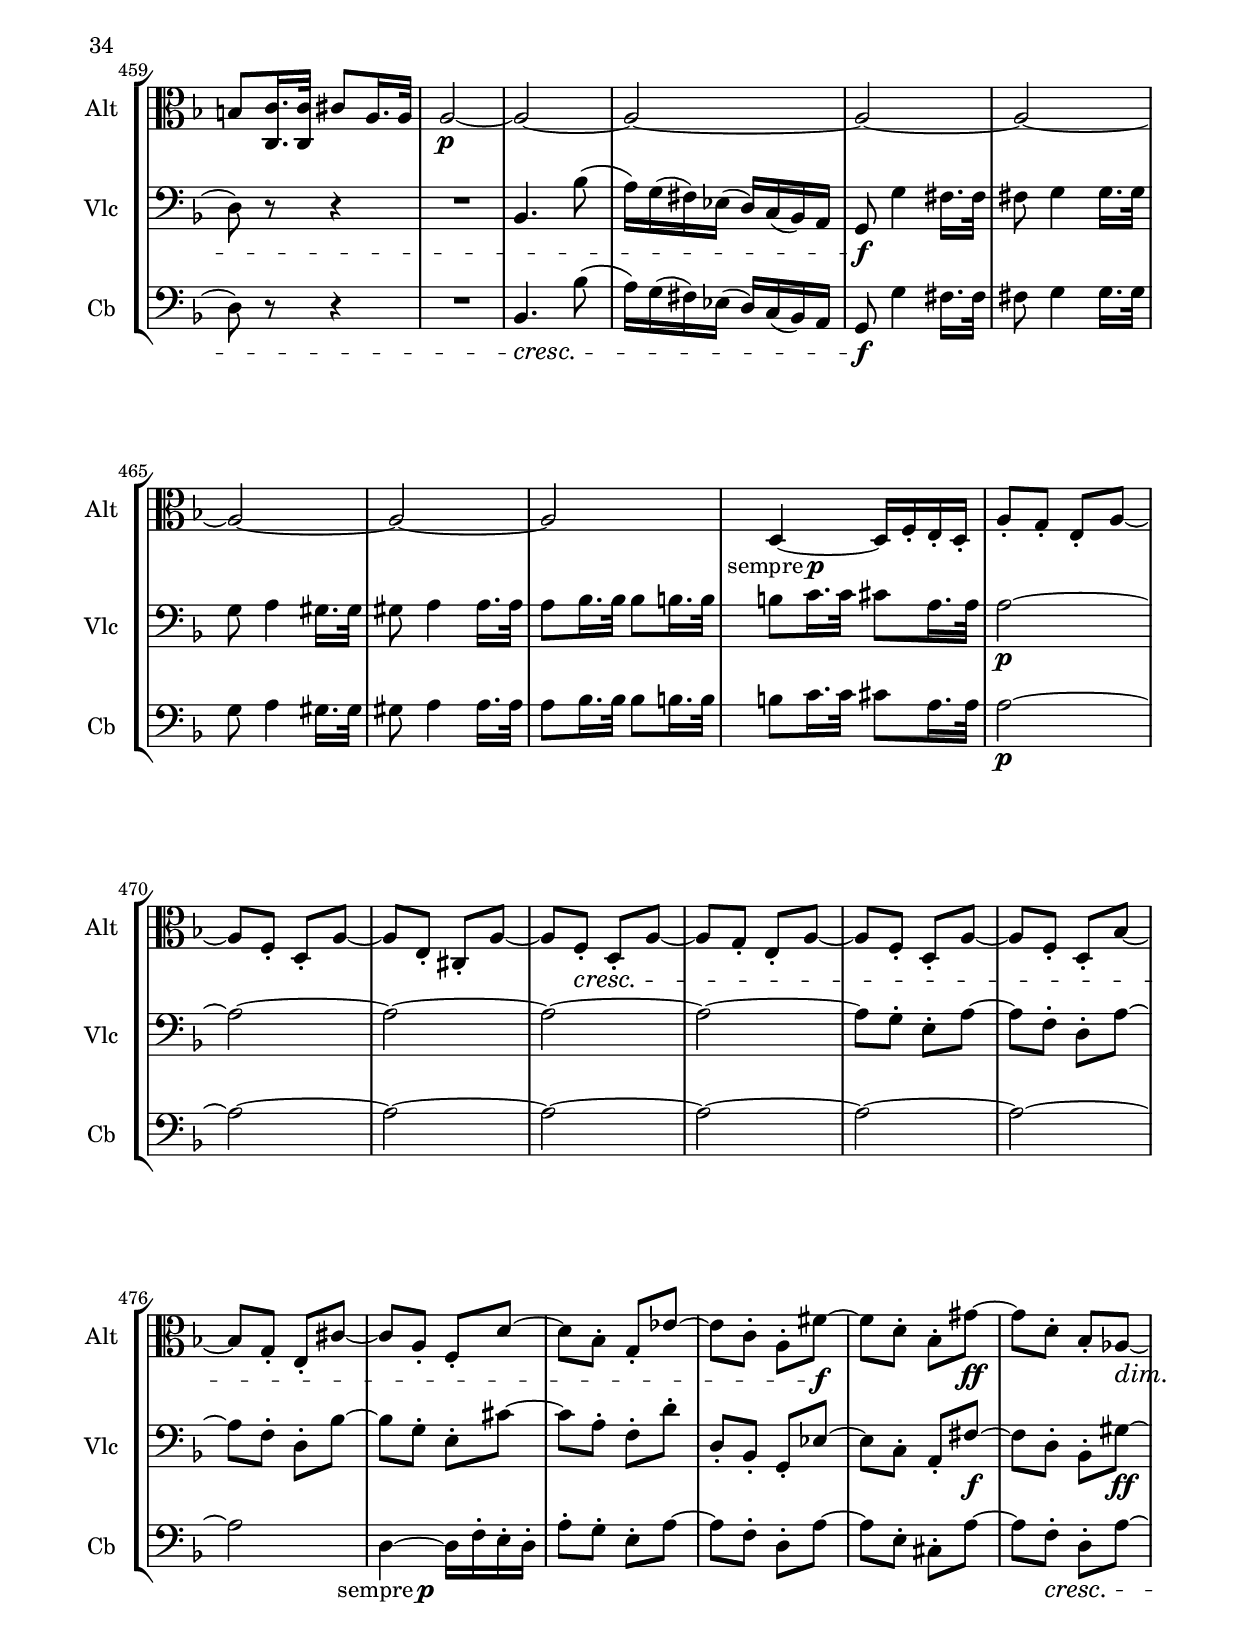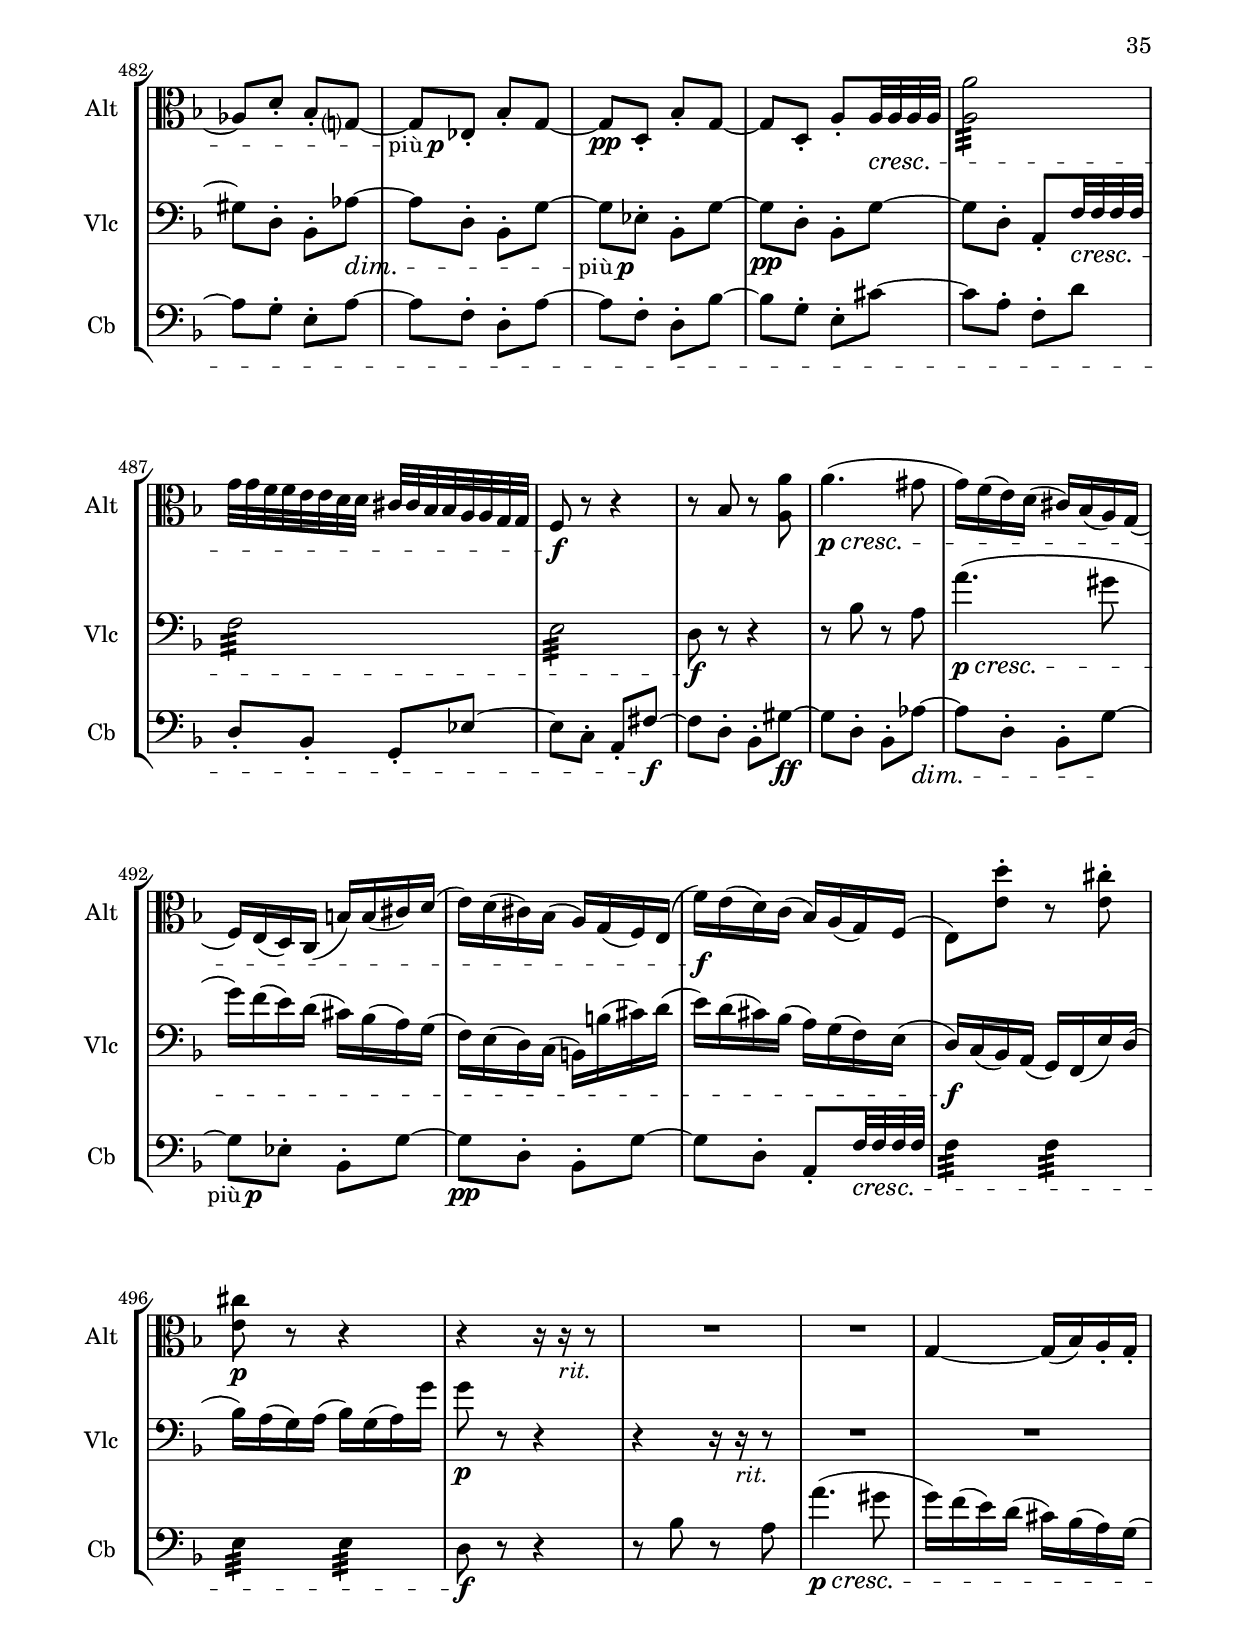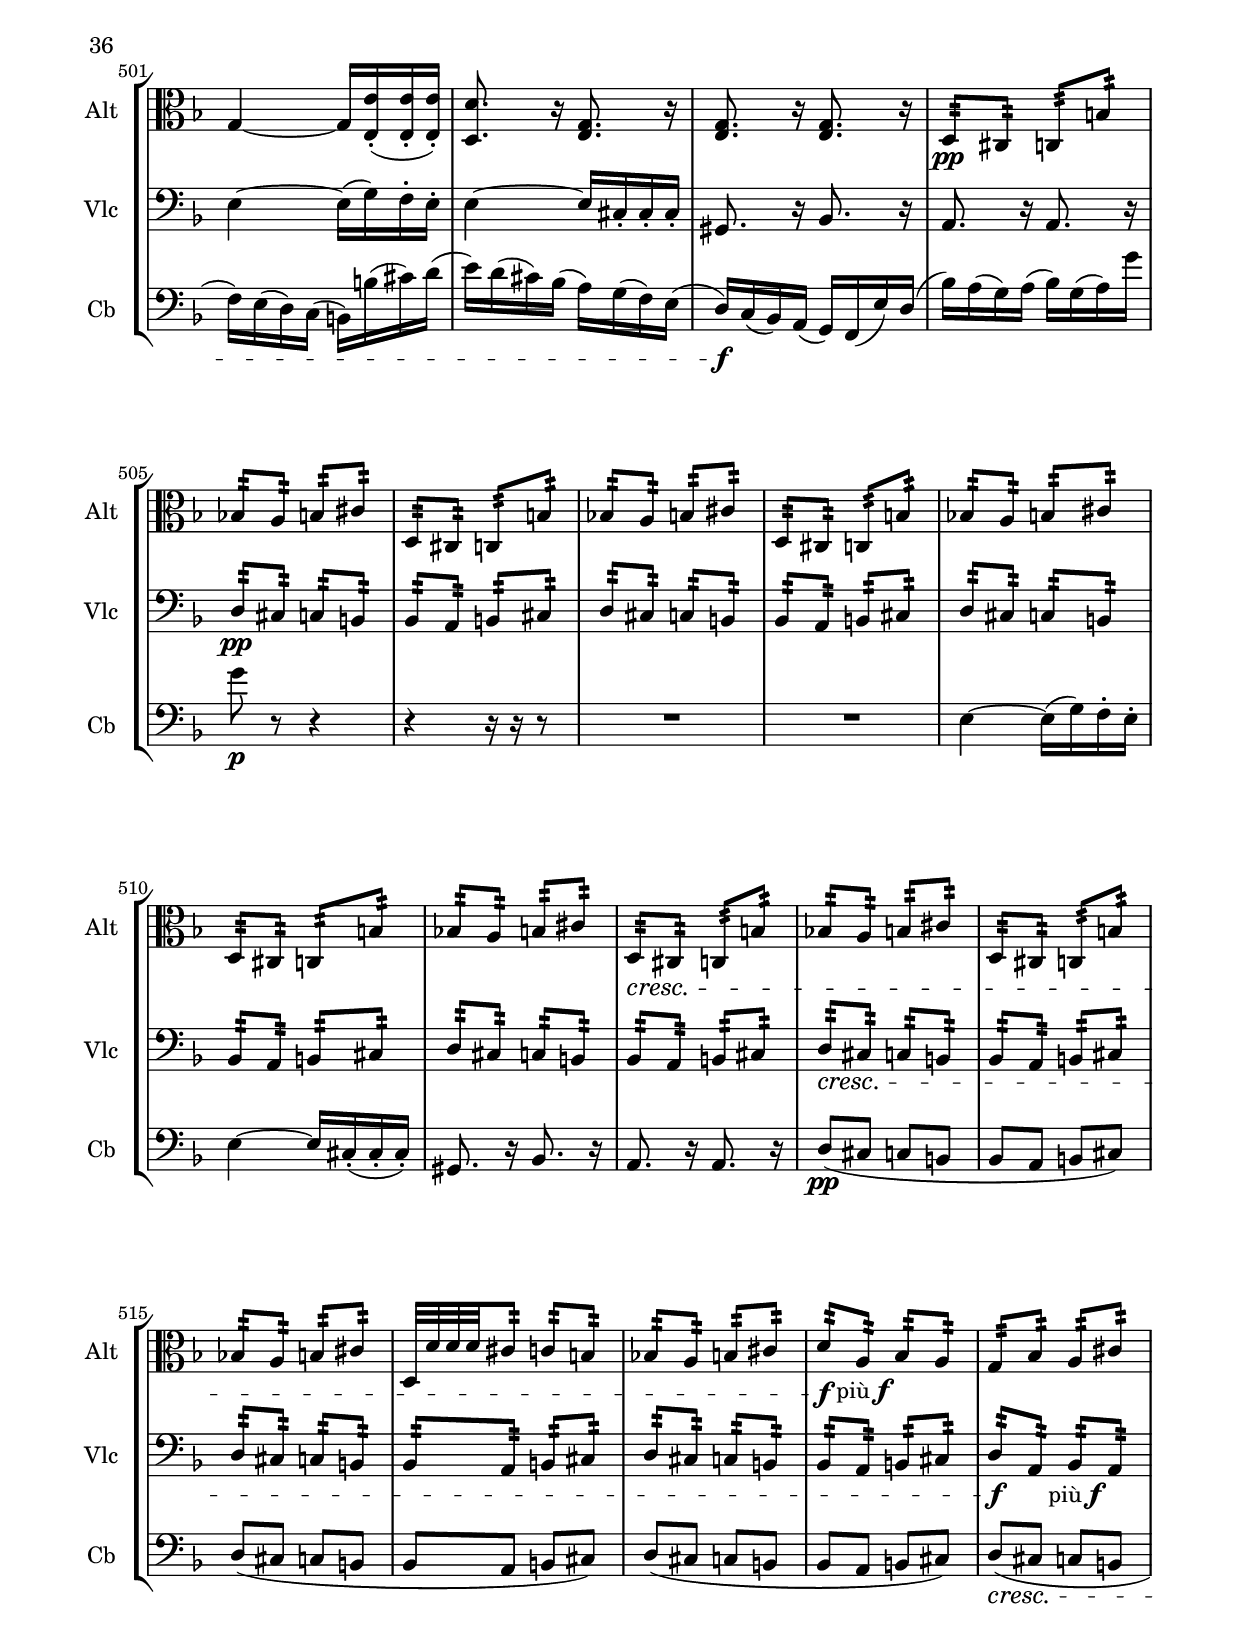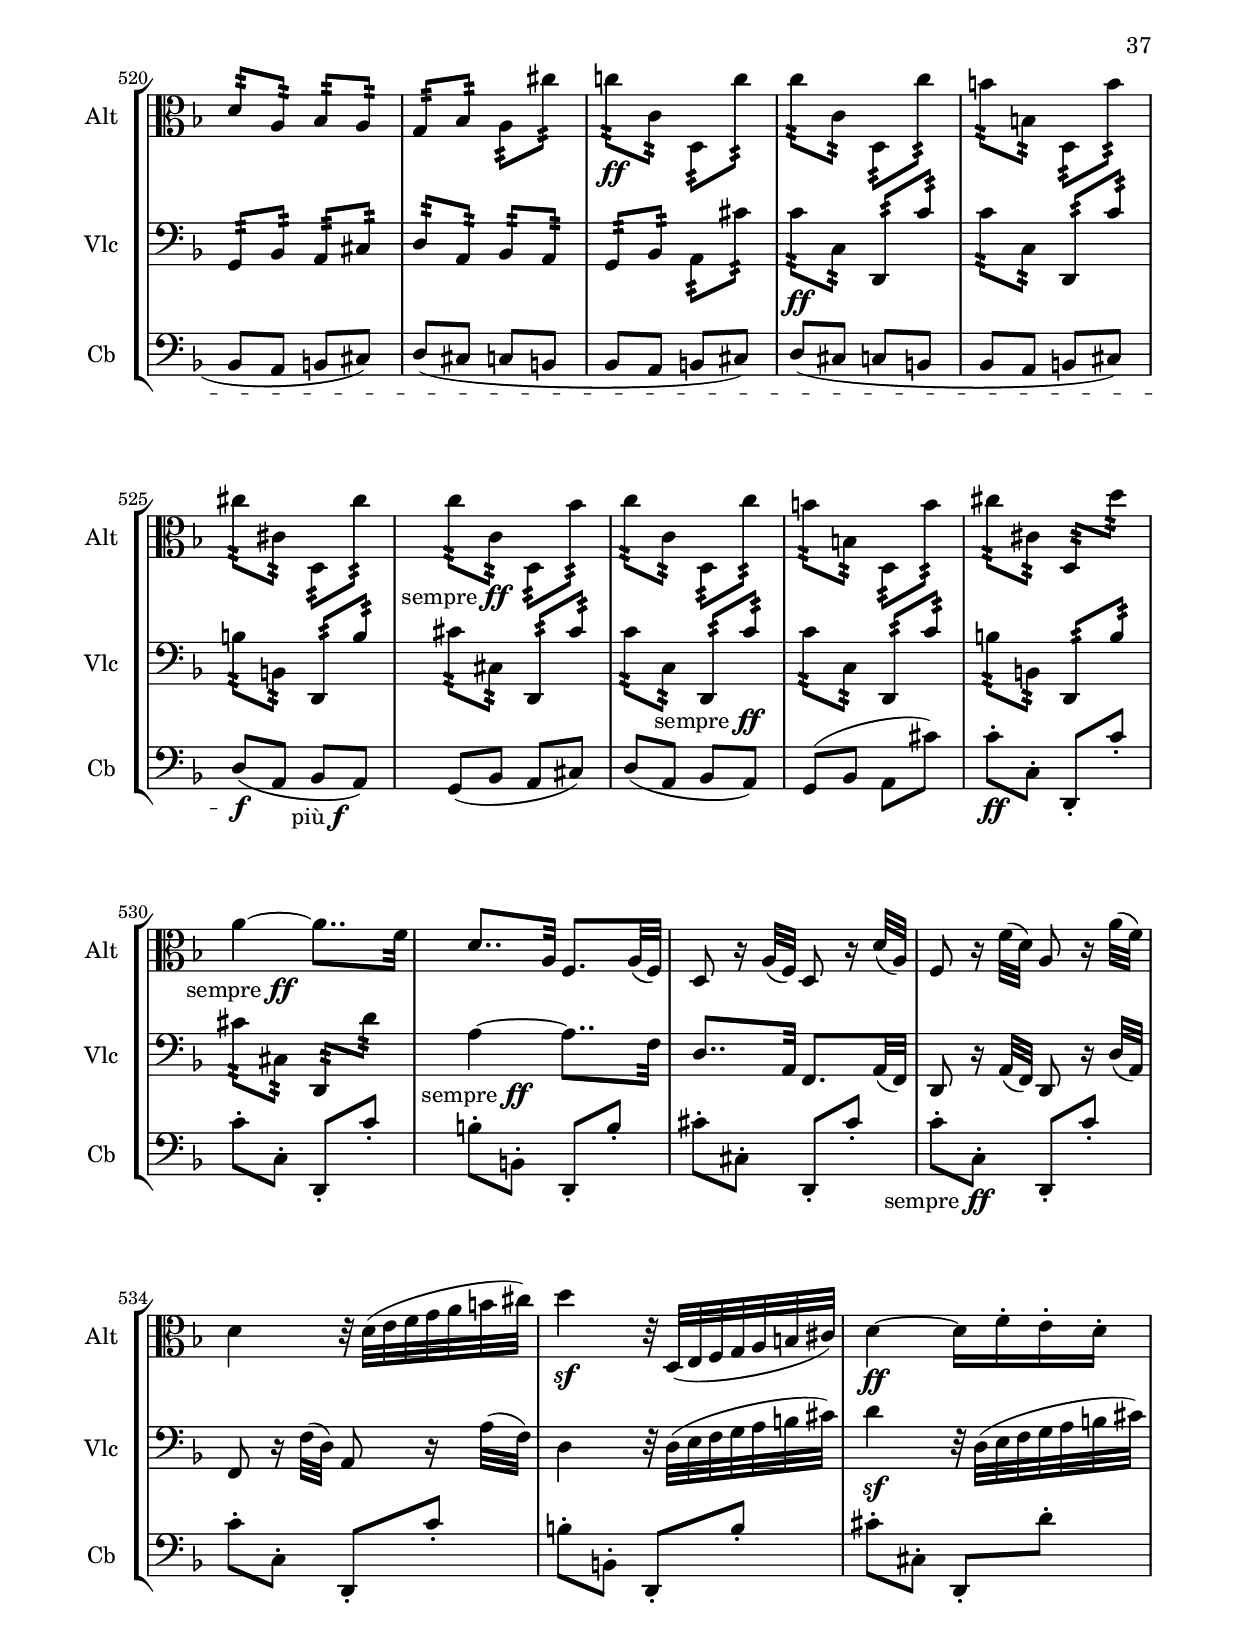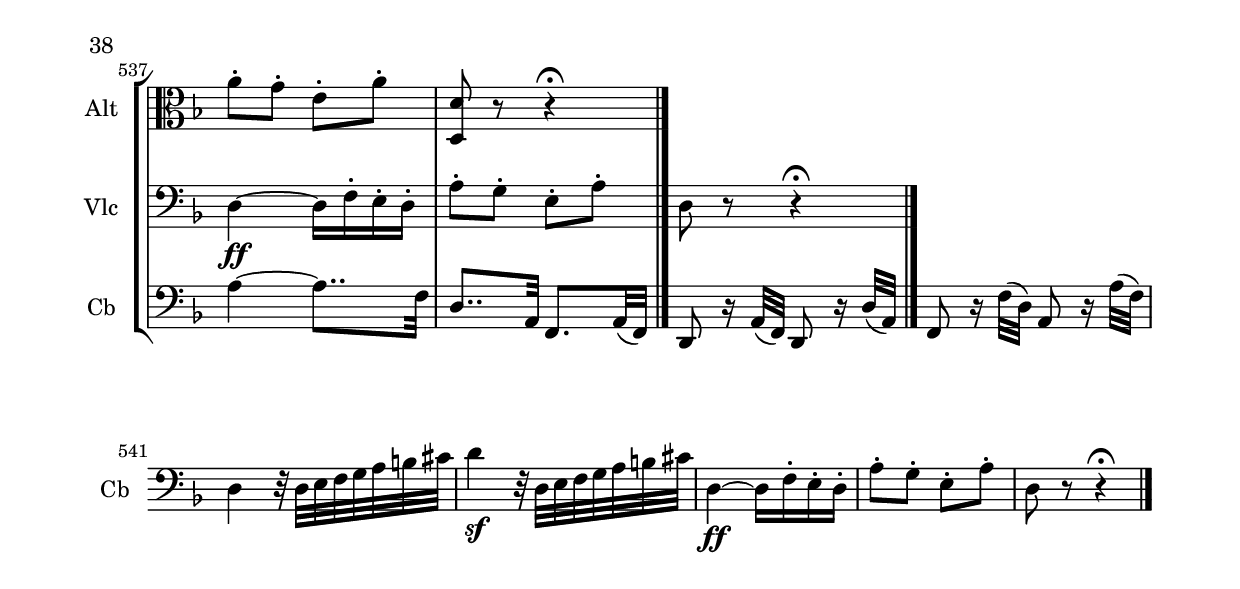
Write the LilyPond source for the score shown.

\version "2.18.2"

\paper {
    left-margin = 1.5 \cm
    top-margin = 1.5 \cm
    right-margin = 1.5 \cm
    bottom-margin = 1.5 \cm
}

\include "italiano.ly"

flautiI_mvtI = \relative do'''
{
    \clef treble
    \key re \minor
    \time 2/4
    \tempo "Allegro ma non troppo, un poco maestoso" 4 = 88
    
    R2 * 12 |
    mi2 ~ |
    mi4. la8 ~ |
    la2 ~ |
    la4 ~ la8.. re,32-\ff |
    la'4 ~ la8.. fa32 |
    re8.. la32 fa8. la32( fa) |
}

flautiII_mvtI = \relative do'''
{
    \clef treble
    \key re \minor
    \time 2/4
    \tempo "Allegro ma non troppo, un poco maestoso" 4 = 88
    
    R2 * 10 |
    la2 ~ |
    la |
    la ~ |
    la4. la8 ~ |
    la2 ~ |
    la4 ~ la8.. re,32-\ff |
    la'4 ~ la8.. fa32 |
    re8.. la'32 fa8. la32( fa) |
}

\include "italiano.ly"

oboiI_mvtI = \relative do''
{
    \clef treble
    \key re \minor
    \time 2/4
    \tempo "Allegro ma non troppo, un poco maestoso" 4 = 88
    
    R2 * 8 |
    mi2-\pp ~ |
    mi ~ |
    mi-\cresc ~ |
    mi ~ |
    mi ~ |
    mi4. la8 ~ |
    la2 ~ |
    la4 ~ la8.. re32-\ff |
    la4 ~ la8.. fa32 |
    re8.. la32 fa8. la32( fa) |
}

oboiII_mvtI = \relative do''
{
    \clef treble
    \key re \minor
    \time 2/4
    \tempo "Allegro ma non troppo, un poco maestoso" 4 = 88

    R2 * 13 |
    r4 r8 la-\cresc ~ |
    la2 ~ |
    la4 ~ la8.. re32-\ff |
    la4 ~ la8.. fa32 |
    re8.. la'32 fa8. la32( fa) |
}

\include "italiano.ly"

clarinetI_mvtI = \relative do''
{
    \clef treble
    \key mi \minor
    \time 2/4
    \tempo "Allegro ma non troppo, un poco maestoso" 4 = 88
    
    R2 * 4 |
    si2-\pp ~ |
    \repeat unfold 8 { si ~ | }
    si4. si8-\cresc ~ |
    si2 ~ |
    si4 ~ si8.. mi'32-\ff |
            si4 ~ si8.. sol32 |
    mi8.. si32 sol8. si32( sol) |
}

clarinetII_mvtI = \relative do'
{
    \clef treble
    \key mi \minor
    \time 2/4
    \tempo "Allegro ma non troppo, un poco maestoso" 4 = 88
    
    R2 * 13 |
    r4 r8 si-\cresc ~ |
    si2 ~ |
    si4 ~ si8.. mi'32-\ff |
            si4 ~ si8.. sol32 |
    mi8.. si32 sol8. si'32( sol) |
}

\include "italiano.ly"

fagottiI_mvtI = \relative do
{
    \clef bass
    \key re \minor
    \time 2/4
    \tempo "Allegro ma non troppo, un poco maestoso" 4 = 88
    
    R2 * 13 |
    la2-\cresc ~ |
    la8( re,4.) ~ |
    re4 ~ re8.. re''32-\ff
    la4 ~ la8.. fa32 |
    re8.. la32 fa8. la32( fa) |
}

fagottiII_mvtI = \relative do
{
    \clef bass
    \key re \minor
    \time 2/4
    \tempo "Allegro ma non troppo, un poco maestoso" 4 = 88
    
    R2 * 13 |
    la2-\cresc ~ |
    la8( re,4.) ~ |
    re4 ~ re8.. re''32-\ff |
    la4 ~ la8.. fa32 |
    re8.. la32 fa8. la32( fa) |
}

\include "italiano.ly"

corniI_mvtI = \relative do''
{
    \clef treble
    \time 2/4
    \tempo "Allegro ma non troppo, un poco maestoso" 4 = 88
    
    re2-\pp ~ |
    \repeat unfold 9 { re ~ | }
    re-\cresc ~ |
    re ~ |
    re ~ |
    re4. sol8 ~ |
    sol2 ~ |
    sol4 ~ sol8.. do32-\ff |
    sol4 ~ sol8.. mib32 |
    do8.. sol32 mib'8. sol32( mib) |

}

corniII_mvtI = \relative do''
{
    \clef treble
    \time 2/4
    \tempo "Allegro ma non troppo, un poco maestoso" 4 = 88
    
    sol2-\pp ~ |
    \repeat unfold 9 { sol ~ | }
    sol-\cresc ~ |
    sol ~ |
    sol ~ |
    sol4. sol,8 ~ |
    sol2 ~ |
    sol4 ~ sol8.. do'32-\ff |
    sol4 ~ sol8.. mib32 |
    do8.. sol32 mib'8. sol32( mib) |

}

\include "italiano.ly"

corniBassI_mvtI = \relative do''
{
    \clef treble
    \time 2/4
    \tempo "Allegro ma non troppo, un poco maestoso" 4 = 88
    
    R2 * 14 |
    r8 mi4.-\cresc ~ |
    mi4 ~ mi8.. mi32-\ff |
    mi4 ~ mi8.. mi32 |
    mi8.. mi32 mi 8. mi32 mi |
    mi4 ~ mi16 r r8 |
    R2 |
    mi8.-\sf r16 r4 |
    mi8.-\sf r16 r4 |
    mi8.-\sf r16 mi8.-\sf r16 |
    r4 do-\ff ~ |
    do2 |
    do8 do-.( do-. do-.) |
    do-\sf r r4 |
    R2 * 3 |
}

corniBassII_mvtI = \relative do'
{
    \clef treble
    \time 2/4
    \tempo "Allegro ma non troppo, un poco maestoso" 4 = 88
    
    R2 * 14 |
    r8 sol'4.-\cresc ~ |
    sol4 ~ sol8.. sol32-\ff |
    sol4 ~ sol8.. sol32 |
    sol8.. sol32 sol 8. sol32 sol |
    mi4 ~ mi16 r r8 |
    R2 |
    mi8.-\sf r16 r4 |
    mi8.-\sf r16 r4 |
    mi8.-\sf r16 mi8.-\sf r16 |
    r4 do'-\ff ~ |
    do2 ~ |
    do8 do-.( do-. do-.) |
    do-\sf r r4 |
    R2 * 3 |
}

\include "italiano.ly"

trombeI_mvtI = \relative do''
{
    \clef treble
    \time 2/4
    \tempo "Allegro ma non troppo, un poco maestoso" 4 = 88
    
    R2 * 15 |
    r4 r8 r16. do32-\ff |
    sol4 ~ sol8.. do32 |
    do8.. sol32 do8. do32 do |
    do4 ~ do16 do-. do-. do-. |
    sol8 sol-. sol-. sol-. |
    do-\sf r sol-\sf r |
    do-\sf r r4 |
    do8-\sf r do-\sf r |
    fa r r4 |
    R2 * 2 |
    r8 sol,16.-\f sol32 sol8 sol |
    sol-\p r r4 |
    sol8 sol16. sol32 sol8 sol |
    sol-\p r r4 |
}

trombeII_mvtI = \relative do'
{
    \clef treble
    \time 2/4
    \tempo "Allegro ma non troppo, un poco maestoso" 4 = 88
    
    R2 * 15 |
    r4 r8 r16. do32-\ff
    sol4 ~ sol8.. do32 |
    do8.. sol32 do8. do32 do |
    do4 ~ do16 do-. do-. do-. |
    sol8-. sol-. sol-. sol-. |
    do-\sf r sol-\sf r |
    do-\sf r r4 |
    do8-\sf r do-\sf r |
    fa' r r4 |
    R2 * 2 |
    r8 sol,,16.-\f sol32 sol8 sol |
    sol-\p r r4 |
    sol8-\f sol16. sol32 sol8 sol |
    sol-\p r r4 |
}

\include "italiano.ly"

timpani_mvtI = \relative do
{
    \clef bass
    \time 2/4
    \tempo "Allegro ma non troppo, un poco maestoso" 4 = 88
    
    R2 * 15 |
    r4 r8 r16. re32-\ff |
    la4-\trill ~ la8.. re32 |
    re8 r16. la32 re8 r16 re32 re |
    re8 r r16 re-. re-. re-. |
    la8-. la-. la-. la-. |
    re-\sf r la-\sf r |
    re-\sf r r4 |
    re8-\sf r re-\sf r |
    R2 * 3 |
    r8 la16.-\f la32 la8 la |
    la-\p r r4 |
    la8-\f la16. la32 la8 la |
    la-\p r r4 |
}

\include "italiano.ly"
\include "common.ily"

violinoI_mvtI = \relative do''
{
    \clef treble
    \time 2/4
    \key re \minor
    \tempo "Allegro ma non troppo, un poco maestoso" 4 = 88
    
    R2 |
    r4 r8 r16. mi32-\markup { \dynamic pp \italic "soto voce" } |
    la,4 r8 r16. la32 |
    mi4 r |
    R2 |
    r4 r8 r16. la'32 |
    mi4 r8 r16. mi32 |
    la,4 r |
    R2 * 2 |
    r8 r16. la'32-\cresc mi8 r16. mi32 |
    la,8 r16. la32 mi8 r |
    r16 la'-. la( mi) r mi-. mi( la,) |
    r la-. la( mi) r4 |
    r16 la'-. la( la,) la( la,) la( la') |
    la( la') la( la,) la( la') la,-. r32 re'-\ff |
    la4 ~ la8.. fa32 |
    re8.. la 32 fa8. la32( fa) |
    re4 ~ re16 fa'-. mi-. re-. |
    la'8-. sol-. mi-. la-. |
    re,8.-\sf r16 <dod, mi la mi'>8.-\sf r16 |
    <re la' fa'>8.-\sf r16 r4 |
    <re sib' sol'>8.-\sf r16 <fad la la'>8.-\sf r16 |
    \grace sib32( sib'2-\ff) ~ |
    sib4. la8-.( |
    sol-. fa-. mib-. re-.) |
    dod-\sf r r4 |
    dod,8-\p r r4 |
    <re la' fa'>8-\f r r4 |
    fa8-\p r r4 |
}

violinoII_mvtI = \relative do'
{
    \clef treble
    \time 2/4
    \key re \minor
    \tempo "Allegro ma non troppo, un poco maestoso" 4 = 88
    
    \tuplet 6/4 { <la mi'>16-\pp <la mi'> <la mi'> <la mi'> <la mi'> <la mi'> } \tuplet 6/4 <la mi'>4.:16 |
    \repeat unfold 3 { \tuplet 6/4 <la mi'>:16 \tuplet 6/4 <la mi'>:16 | }
    \tuplet 6/4 <la mi'>:16-\semprepp \tuplet 6/4 <la mi'>:16 |
    \repeat unfold 5 { \tuplet 6/4 <la mi'>:16 \tuplet 6/4 <la mi'>:16 | }
    \tuplet 6/4 <la mi'>:16 -\cresc \tuplet 6/4 <la mi'>:16 |
    \repeat unfold 2 { \tuplet 6/4 <la mi'>:16 \tuplet 6/4 <la mi'>:16 | }
    \tuplet 6/4 <la mi'>:16 \tuplet 6/4 { <la mi'>16 <la mi'> <la mi'> <la la'> <la la'> <la la'> } |
    \tuplet 6/4 <la la'>4.:16 \tuplet 6/4 <la la'>:16 |
    \tuplet 6/4 <la la'>:16 \tuplet 3/2 { <la la'>16[ <la la'> <la la'>] } <la la'> r32 re''32-\ff |
    la4 ~ la8.. fa32 |
    re8.. la32 fa8. la32( fa) |
    re4 ~ re16 fa'-. mi-. re-. |
    la'8-. sol-. mi-. la-. |
    re,8.-\sf r16 <dod, mi la mi'>8.-\sf r16 |
    <re la' fa'>8.-\sf r16 r4 |
    <re sib' sol'>8.-\sf r16 <fad la la'>8. r16 |
    \grace { sol,32( sol' } <sib sol'>2-\ff) ~ |
    <sib sol'>2 ~ |
    <sib sol'>8 sol,-.( sol-. sib'-.) |
    <sol sib>-\sf r r4 |
    dod8-\p r r4 |
    <re, la' fa'>8-\f r r4 |
    <fa la>8-\p r r4 |
    <mi dod' sol'>8\f r <dod' mi>4\sf ~ |
    <dod mi> <re fa>\sf ~ |
    <re fa> <re fa>\sf ~ |
    <re fa> ~ \tuplet 6/4 { <re fa>16 <re, la'> <re la'> <re la'> <re la'> <re la'> } |
    \tuplet 6/4 <re la'>4.:16\dim \tuplet 6/4 <re la'>:16\p |
    \tuplet 6/4 <re la'>:16\pp \repeat unfold 17 { \tuplet 6/4 <re la'>4.:16 } |
    \tuplet 6/4 <re la'>:16\cresc \repeat unfold 6 { \tuplet 6/4 <re la'>4.:16 } \tuplet 6/4 { <re la'>16 <re la'> <re la'> <re re'> <re re'> <re re'> } |
    \repeat unfold 3 { \tuplet 6/4 <re re'>4.:16 } \tuplet 3/2 { <re re'>16 <re re'> <re re'> } <re re'> r32 sib''\ff |
    fa4 ~ fa8.. re32 |
    sib8.. fa32 re8. fa32( re) |
    sib4 ~ sib16 re'-. do-. sib-. |
    fa'8-. mib-. do-. fa-. |
    <re, re'>\sf r r16 fa'-. mib-. re-. |
    sib'8\sf r r4 |
    <mi,,? mi'?>8\sf r r16 sol'-. fa-. mi-. |
    dod'8\sf r r4 |
    fa,8\sf r r16 la-. sol-. fa-. |
    re'8\sf r r16 la-. sol-. fad-. |
    re'8\sf r r16 sib-. la-. sol-. |
    re'\sf sib,, la sol fa'?\sf fa mi re |
    <la' la'> la,( sib) la( sib) la( sib) la( |
    mi') la,( fa') la,( sol') la,( la') la,( |
    sib') la,( la') la,( sol') la,( fa') la,( |
    mi') la,( sib) la( re) la( sib) la |
    <dod' mi>8.\sf r16 r4 |
    la,16 la'( sib) la( sib) la( sib) la( |
    sol) la( fa) la( mi) la( re,) la'( |
    dod,) sib( sol) sib( sol) sib( sol) sib( |
    sol') sib,( sol') sib,( fa') sib,( fa') sib,( |
    sol') mi( sol) mi( do') mi,( do') mi,( |
    do') mib,\>( mib') do( mib) do( mib) do( |
    mib8\p) do,16 do do8 r |
    R2 |
    r8 sib16 sib sib8 r |
    R2 |
    r8 do16 do do8 r |
    r4 r8 la ~
    \bar "||"
    \key sol \minor
    la16\semprep sib-. dod-. re-. fa8 r |
    dod16-. re-. fa-. la-. sib8 r |
    do,?16-. fa-. la-. si-. do8 r |
    mib,16-. fa-. la-. do-. mib8 r |
    r4 re,16-.\< fa-. la-. sib-. |
    re8 r re,16-. fa-. la-. sib-. |
    do8 r do,16-.\> mib-. fa-. la-. |
    do8 r do,16-. fa-. fa-. fa-. |
    fa-.\p sib( mi sib fa'8) r |
    R2 |
    r16 sol,( dod sol re'8) r |
    R2 |
    sib4.\cresc( la8 |
    lab16) sol( fa) mib( re) do( sib) lab( |
    sol'\f) fa( mib) re( do) sib( la) sol( |
    fa'8) <fa re' sib'>-.\f r <fa do' la'>-.\f |
    r16 sib,\p( do) re( mib) fa( sol) la( |
    sib8) r r4 |
    r16 sol\cresc( lab) sib( do) re( mib) fa( |
    sol8) r r4 |
    mib4. re8( |
    do16) sib( la) sol( fa) mib( re) do-. |
    sib'8-.\ff sib,16.-. sib32-. sib'8 r |
    sib,-. sib'16.-. sib32-. sib,8 r |
    R2 * 2 |
    <sib' sib'>8-.\ff <sib sib'>16.-. <sib sib'>32-. <sib sib'>8 r |
    solb8-. fa16.-. fa32-. solb8 r |
    si2\p ~ |
    si4( lad8 fad) |
    red'2\pp ~ |
    red |
    mi |
    <dod, mi> |
    fad16( mi red dod si' lad sold fad |
    mi red dod si sib dob sib) sib ~ |
    sib\semprepp( la mi' fa solb mi fa la, |
    sib lab' fad sol sib sold la do,) |
    re( do' la sib re si do mib, |
    mib' dod re fa, fa' re mib sol,) |
    solb'8 r r4 |
    solb,4\pp ~ solb16( fa mib do) |
    R2 |
    sol'!4 ~ sol16( fa re sib) |
    R2 |
    solb'4\cresc ~ solb16( fa mib do) |
    R2 |
    sol'!4 ~ sol16( fa re sib) |
    r4 solb'16( fa mib do) |
    r4 sol'16( fa re sib) |
    la( do la do la do la sib) |
    la( do la do la mib' ~ mib re) ~ |
    re32\f re mib mib do' do do do do do do do fa, fa fa fa |
    fa' sol fa mib re mib re do sib do re mib fa sol la sib |
    do sol, sol sol mib' mib mib mib mib mib mib mib sol,, sol sol sol |
    lab' sib lab sol fa sol fa mib re mib fa sol lab sib do re |
    re re mib mib sol,, sol sol sol sol sol sol sol mib'' mib mib mib |
    do re do sib la sib la sol fa sol la sib do re mib fa |
    <sib, fa'>8\ff sib\p r4 |
    r r8 sib'16.\ff sib,32 |
    sol8-. sol,-.\p r4 |
    r r8 sol''16.\ff sol32 |
    lab,8-. lab'-.\p r4 |
    r r8 sib,16.\ff sib32 |
    sib8-. sib'-.\p r4 |
    R2 * 2 |
    r4 r8 la,?\f |
    la'\f( sib16) r re,8\f( sol16) r |
    do,8\f( fa16) r fa8\f\trill( \grace { mi32 fa } do16 fa) |
    sib,8\ff sib,16. sib32 re4\sf ~ |
    re8 re16. re32 fa4\sf ~ |
    fa8 fa16. fa32 sib4\sf ~ |
    sib8 sib16. sib32 re8 re16. re32 |
    fa8-.\f sib16. sib32 re8-.\f fa,16. fa32 |
    sib8-.\f re,16. re32 fa8-.\f sib,16. sib32 |
    re8-.\f fa,16. fa32 sib8-.\f re,16. re32 |
    fa8-.\f sib,16. sib32 sib'8-.\f sib,16. sib32 |
    sib''8 r r r16. sib,32\dim |
    sib,4 r8 r16. sib32\p |
    \tuplet 6/4 la4.:16\pp \repeat unfold 3 { \tuplet 6/4 la4.:16 } |
    \repeat unfold 4 { \tuplet 6/4 <la mi'>4.:16 } |
    \bar "||"
    \key re \minor
    \repeat unfold 12 { \tuplet 6/4 <la mi'>4.:16 } |
    \tuplet 6/4 { <la mi'>16 <la la'> <la la'> <la la'> <la la'> <la la'> } 
    \repeat unfold 12 { \tuplet 6/4 <re la'>4.:16 } 
    \repeat unfold 7 { \tuplet 6/4 <re sib'>4.:16 } |
    \tuplet 6/4 { <re sib>16 <sib re> <sib re> <sib re> <sib re> <sib re> } \tuplet 6/4 <sib re>4.:16 |
    \tuplet 6/4 <sib re>4.:16 \tuplet 6/4 { <sib re>16 <sib re> <sib re> <re sib'> <re sib'> <re sib'> } |
    \repeat unfold 4 { \tuplet 6/4 <fad do'>4.:16 } |
    \tuplet 6/4 <la do>4.:16\cresc \repeat unfold 3 { \tuplet 6/4 <la do>4.:16 } |
    <mib do'>32\ff \repeat unfold 7 { <mib do'> } <mib do'>4:32 |
    <mib do'>8 la16. la32 do4\sf ~ |
    do8 fad,16. fad32 la8\sf do16. do32 |
    mib8\sf la,16. la32 re8\sf re,16. re32 |
    sol,8\p r r4 |
    R2 * 2 |
    r4 r16 r_\markup { \italic "rit." } r8 |
    R2 * 2 |
    \tuplet 6/4 <re' sib'>4.:16\p \repeat unfold 6 { \tuplet 6/4 <re sib'>4.:16 } \tuplet 6/4 <re si'>:16 |
    \repeat unfold 4 { \tuplet 6/4 <fa si>4.:16 } |
    \tuplet 6/4 <re si'>4.:16\cresc \tuplet 6/4 <re si'>:16 |
    \tuplet 6/4 <re si'>:16 \tuplet 6/4 { <fa si>16 <fa si> <fa si> <fa re'> <fa re'> <fa re'> } |
    <fa re'>32\f \repeat unfold 7 { <fa re'> } \repeat unfold 3 { <fa re'>4:32 } |
    fa'8\sf si,16. si32 re8\sf fa,16. fa32 |
    lab8\sf re,16. re32 sol8\sf sol,16. sol32 |
    do8\p r r4 |
    R2 * 2 |
    r4 r16 r_\markup { \italic "rit." } r8 |
    R2_\markup { \italic "a tempo" } |
    R2|
    la'8.\cresc r16 fad8. r16 |
    lab8. r16 fa8. r16 |
    r sol-.\f fa-. mib-. re-. do-. si-. do-. |
    do( si) si-. re-. si-. re-. do-. si-. |
    re( do) do-. mib-. do-. mib-. re-. do-. |
    mib( re) re-. fa-. re-. fa-. mib-. re-. |
    fa( mib) mib-. re-. re( do) do-. sib-. |
    sib( la) la-. sol'-. fad-. sol-. <fad la>-. do-. |
    sib-. sib-. la-. sol-. do sib do' sib |
    sib( la) la-. do-. do, do' sib la |
    do( sib) sib-. re-. re-. re,-. do-. sib-. |
    sol'( fad) fad-. la-. do, la' sol fa |
    la( sol) sol-. fad-. fad( sol) do,-. re-. |
    
}

\include "italiano.ly"
\include "common.ily"

viola_mvtI = \relative do'
{
    \clef alto
    \time 2/4
    \key re \minor
    \tempo "Allegro ma non troppo, un poco maestoso" 4 = 88
    
    R2 * 3 |
    r4 r8 r16. mi32-\pp |
    la,4 r |
    R2 * 2 |
    r4 r8 r16. mi'32-\pp |
    la,4 r |
    R2 * 2 |
    r4 r8 r16. mi'32-\cresc |
    la,8 r r4 |
    r r16 mi'-. mi( la,) |
    r4 r16 la'-. la( la,) |
    la( la') la( la,) la( la') la, r32 re'-\ff |
    la4 ~ la8.. fa32 |
    re8.. la32 fa8. la32( fa) |
    re4 ~ re16 fa'-. mi-. re-. |
    la'8-. sol-. mi-. la-. |
    re,8.-\sf r16 <la la'>8.-\sf r16 |
    <re, re'>8.-\sf r16 r4 |
    <sol sol'>8.-\sf r16 re'8.-\sf r16 |
    sol,8 <sol sol'>4.-\ff ~ |
    <sol sol'>2 ~ |
    <sol sol'>8 sib'-.( sib-. sol,-.) |
    sol-\sf r r4 |
    <mi sol>8-\p r r4 |
    <la fa' re'>8-\f r r4 |
    <la re>8-\p r r4 |
    <dod mi>8\f r sib4\sf ~ |
    sib si\sf ~ |
    si <la la'>\sf ~ |
    <la la'> ~ <la la'>16 sib'32( la sol fa mi re |
    dod\dim re do sib la sol fa mi) re8\p r |
    R2 * 2 |
    r4 r8 r16. la'32\pp |
    re,4 r |
    R2 * 2 |
    r4 r8 r16. la'32 |
    re,4 r |
    R2 * 2 |
    r4 r8 r16. la'32\cresc |
    re,4 r |
    r r16 la'-. la( re,) |
    r4 r16 re''-. re( re,) |
    re( re,) re( re') re,( re') re,-. r32 sib''\ff |
    fa4 ~ fa8.. re32 |
    sib8.. fa32 re8. fa'32( re) |
    sib4 ~ sib16 re-. do-. sib-. |
    fa'8-. mib-. do-. fa-. |
    re\sf r r16 fa-. mib-. re-. |
    sib'8\sf r r4 |
    mi,8\sf r r16 sol-. fa-. mi-. |
    dod'8\sf r r4 |
    fa,8\sf r r16 la-. sol-. fa-. |
    re'8\sf r r16 la-. sol-. fad-. |
    re'8\sf r r16 sib-. la-. sol-. |
    re'\sf sib, la sol <si re>\sf <si re> <si re> <si re> |
    <la la'> la( sib) la( sib) la( sol) la( |
    la'8_\markup { \italic "ben marcato" }) sib-. dod-. re-. |
    mi-. re-. dod-. re-. |
    R2 |
    r8 fa,,16 fa fa8 r |
    R2 |
    r8 <fa la>16 <fa la> <fa la>8 r |
    r4 r8 la ~ |
    \bar "||"
    \key sol \minor
    la16_\semprep sib-. dod-. re-. fa8 r |
    dod,16-. re-. fa-. la-. sib8 r |
    do,16-. fa-. la-. si-. do8 r |
    mib,16-. fa-. la-. do-. mib8 r |
    mib,16-. re-. fa-. la-. sib8\< r |
    re,16-. fa-. la-. sib-. re8 r |
    do,16\! mib-. fa-. la-. do8 r |
    mib,16-.\> fa-. la-. sib-. do-. la-. la-. la-. |
    sib8\p r r16 fa'( sib fa) |
    fa8 r r4 |
    r r16 re( sol re) |
    re8 r r4 |
    r16 sib\cresc( do,) re( mib) fa( sol) la( |
    sib) do( re) mib( fa) fa( sol) lab( |
    mib\f) re( do) sib( la) sol( fa) mib( |
    fa8) r <do' fa la>-. r |
    R2 |
    r16 sib\p( do) re( mib) fa( sol) lab( |
    sol8) r r4 |
    r16 sol\cresc( la) si( do) re( mib) fa( |
    mib8) do,,4 sib'8( |
    la16) sol( fa) mib( re) do( sib') la-. |
    sib8-.\ff sib'16. sib32 sib,8 r |
    sib'-. sib,16.-. sib32-. sib'8 r |
    R2 * 2 |
    <re, re'>8-.\ff sib'16. sib32 sib,8 r |
    <mib mib'>8-. sib16. sib32 mib,8 r |
    red'4\p( mi |
    fad2) |
    si,8-.\pp lad16.-. lad32-. si8 r |
    si lad16. lad32 si8 r |
    si lad16. lad32 si8 r |
    si lad16. lad32 si8 lad16. lad32 |
    fad'16( mi red dod si lad sold fad |
    mi red dod si' sib dob sib) sib ~ |
    sib_\semprepp( la mi' fa solb mi fa la, |
    sib lab fad sol sib sold la do,) |
    re( do' la sib re si do mib, |
    mib' dod re fa, fa' re mib sol,) |
    <do mib>8 r \tuplet 6/4 <do, do'>4.:16 |
    <do do'>8 r \tuplet 6/4 <do fa>4.:16 |
    <re fa>8 r \tuplet 6/4 <fa re'>4.:16 |
    <fa re'>8 r \tuplet 6/4 <re fa>4.:16 |
    <mib do'>8\cresc r \tuplet 6/4 <mib do'>4.:16 |
    <do do'>8 r \tuplet 6/4 <do do'>4.:16 |
    <re fa>8 r \tuplet 6/4 <fa re'>4.:16 |
    <fa re'>8 r \tuplet 6/4 <re fa>4.:16 |
    <mib do'>8 r <fa do'>4:32 |
    <fa re'>8 r <fa re'>4:32 |
    \repeat unfold 3 { <mib do'>32 <mib do'> <do la'> <do la'> } <fa re'> <fa re'> <re fa'> <re fa'> |
    <mib do'>32 <mib do'> <do la'> <do la'> <mib do'> <mib do'> <do la'> <do la'> <mib mib'> <mib mib'> <do do' fa> <do do' fa> <fa do' fa> <fa do' fa> <re re' fa> <re re' fa> |
    <mib' fa>\f fa mib re do re do sib la sib do re mib fa sol la |
    sib8 r r4 |
    sol32 la sol fa mib fa mib re do re mib fa sol la sib do |
    re8 r r4 |
    sib32 do sib lab sol lab sol fa mib fa sol lab sib do re mib |
    mib8 r fa,32 sol la sib do re mib fa |
    <sib,, re>8\ff fa'\p r4 |
    r r8 fa,16.\ff fa32 |
    sol8-. sol'-.\p r4 |
    r r8 mib'16.\ff mib32 |
    fa,8-. fa'-.\p r4 |
    r r8 lab,16.\ff lab32 |
    sib8-. sib,-.\p r4 |
    R2 * 2 |
    r4 r8 do'\f ~ |
    do( sib16) r sib8\f( sol16) r |
    sol8\f( re16) r re8\ff\trill( \grace { do16 re } mib do) |
    sib4.\ff sib16. sib32 |
    re4.\sf re16. re32 |
    fa4.\sf fa16. fa32 |
    sib8 sib16. sib32 re8 re16. re32 |
    fa8-.\f sib,16. sib32 re8-.\f fa,16. fa32 |
    sib8-.\f re,16. re32 fa8-.\f sib,16. sib32 |
    re8-.\f fa,16. fa32 sib8-.\f re,16. re32 |
    fa8-.\f sib16. sib32 sib'8-.\f sib,16. sib32 |
    sib'8 r r r16. sib32\dim |
    sib,4 r8 r16. sib32\p |
    la4\pp r |
    R2 * 3 |
    \bar "||"
    \key re \minor
    R2 |
    r4 r8 r16. mi'32\pp |
    la,4 r |
    R2 * 2 |
    r4 r8 r16. mi'32 |
    la,4 <fad la>8 r |
    R2 * 2 |
    r4 r8 r16. la32 |
    fad8 r <re' la'> r |
    R2 * 2 |
    r4 r8 r16. <fad la>32 |
    fad,8 r <re sol> r |
    r8 r16. re''32 sol,8 r16. re32 |
    sib8 sol r sib  |
    r re r <sol, sol'> |
    r sib r re |
    r sol r re' |
    r fad,, r la |
    r do r re |
    r re\cresc r la' |
    r do r r16 la,32( fad) |
    do4.-\ff do'16. do32 |
    mib4.\sf la,16. la32 |
    do8\sf fad,16. fad32 la8\sf do,16. do32 |
    mib8\sf la16. la32 re8\sf re,16. re32 |
    sol8\p r r4 |
    R2 * 2 |
    r4 r16 r_\markup { \italic "rit." } r8 |
    R2 |
    r4 r8 r16. re''32\p |
    sib4 ~ sib8.. sol32 |
    re8.. sib32 sol8 r16 re'32( sib) |
    sol8 r r r16 re'32( sib) |
    sol8 r16 fa'32( re) sib8.. lab'32 |
    sol4 ~ sol8.. fa32 |
    re8.. si32 sol8 r16 fa32( re) |
    si'8\cresc r r r16 fa'32( re) |
    si8 r16 fa32( re) \tuplet 6/4 { <re si'>16 <re si'> <re si'> <si' re> <si re> <si re> } |
    <fa lab>32\f \repeat unfold 7 { <si lab'> } <si lab'>4:32 |
    <si lab'>2:32 |
    fa'8\sf si16. si32 re8\sf fa,16. fa32 |
    lab8\sf re,16. re32 sol8\sf sol,16. sol32 |
    do,8\p r r4 |
    R2 * 2 |
    r4 r16 r_\markup { \italic "rit." } r8 |
    R2 * 2 |
    do'8.\cresc r16 do8. r16 |
    fa8. r16 re8. r16 |
    R2 * 6 |
    r16 re-.\f do-. sib-. la-. sol-. fad-. sol-. |
    sol( fad) fad-. la-. fad-. la-. sol-. fad-. |
    la( sol) sol-. sib-. sib-. sib-. la-. sol-. |
    sib( la) la-. do-. la-. do-. sib-. la-. |
    do( sib) sib-. la-. la( sol) sol-. fa-. |
    fa( mib) mib-. re-. do-. re'-. do-. sib-. |
    sib( la) la-. sol-. sol( fa) fa-. la-. |
    la( sib) sib-. do-. do-. fa,-. fa'8 ~ |
    fa4. fa,8\sf ~ |
    fa4. fa8\sf ~ |
    fa fa'4\sf fa,8 ~ |
    fa fa' ~ fa16 la-. sol-. fa-. |
    sib-. re,-. do-. sib-. mib-. re-. mib,-. re-. |
    re( do) do-. mib-. mib'-. mib,-. re-. mib-. |
    mib( re) re-. fa-. fa'-. fa,-. mib-. re-. |
    fa( mib) mib-. do'-. do-. do,-. re-. mib-. |
    mib( re) re-. fa-. fa-. re-. re'-. re-. |
    sol,( fa) fa-. sol-. sol-. fa-. re-. re'-. |
    sol,( fa) fa-. sol-. sol-. fa-. re-. re'-. |
    re( si) si-. do-. si-. re-. do-. si-. |
    re( si) si-. do-. si-. re-. dod-. mi-. |
    mi( la,) fad-. sol-. fad-. la-. sol-. fad-. |
    sol( fad) fad-. sol-. fa-. la-. sol-. fa-. |
    fa( do) do-. re-. do-. do-. do-. do-. |
    re( do) do-. re-. do-. <do do'>-. <do do'>-. <do do'>-. |
    do'( si) si-. do-. si-. re-. do-. si-. |
    do( si) si-. do-. si-. re-. do-. si-. |
    do( si) si-. do-. si-. re-. do-. si-. |
    do( si) si-. do-. si-. re-.\> do-. si-. |
    r16 si-.\p do-. re-. re-. fa-. mi-. re-. |
    fa-._\piup si,-. do-. re-. re-. fa-. mi-. fa-. |
    mi-. la,-. si-. do-. do8 r |
    r16 do-. re-. mi-. mi8 r |
    fa16-. si,-. do-. re-. re-. fa-. mi-. fa-. |
    fa-.\pp si,-. do-. re-. re-. fa-. mi-. si-. |
    do4 r |
    R2 |
    mi16-. mi,( fa mi) mi mi mi mi |
    mi-. mi( fa mi) mi mi mi mi |
    mi mi' mi mi mi mi mi mi |
    mi mi mi mi mi mi mi mi |
    mi\cresc mi, mi mi mi mi mi mi |
    mi mi mi mi mi re' do si |
    la8 r r4 |
    R2 * 6 |
    r16 fa-.\pp mi-. re-. do8 r |
    r4 la'8 r |
    r4 do8 r |
    r4 re8 r |
    r4 sold,8 re-> ~ |
    re16_\markup { \italic "un poco meno" \dynamic p } do mi-. sold-. la8 r |
    la16-. do,-. fa-. sol-. la8 r |
    do,16-. mi-. sol-. la-. sib8 r |
    sib16-. sol-. mi-. re-. do8 r |
    r do'4\<( fa,8) |
    r la4( do,8) |
    r sib''4( mi,8\!) |
    r sib4\<( do,8\!) |
    do16-. fa-. mi-. re-. do-. do-. do-. do-. |
    do-. fa-. mi-. re-. do-. do-. do-. do-. |
    do-. sol'-. mi-. re-. do-. do-. do-. do-. |
    do-. sol'-. mi-. re-. do-. do-. do-. do-. |
    do-. fa-. mi-. re-. do-. <fa la>-. <sol sib>-. <la do>-. |
    <la do>4 ~ <la do>16 <fa la>-. <sol sib>-. <la do>-. |
    <sib sol'>4 ~ <sib sol'>16 <sol mi'>-. <la fa'>-. <sib sol'>-. |
    <sib sol'>4 ~ <sib sol'>16 <mi, sol>-. <fa la>-. <sol sib>-. |
    <sib sol'>4\cresc ~ <sib sol'>16 <sol mi'>-. <la fa'>-. <sib sol'>-. |
    <sol sib>4 ~ <sol sib>16 <mi sol>-. <fa la>-. <sol sib>-. |
    <sol sib>-.\f sol'-. fa-. mi-. dod-.\f mi-. re-. dod-. |
    sol-.\f sib'-. la-. sol-. mi-.\f sol-. fa-. mi-. |
    dod-.\f mi-. re-. dod-. sol-.\f sib-. la-. sol-. |
    mi-. fa-. mi-. re-. dod-. sib'-. la-. sol-. |
    <fad la re>4\ff r |
    r r8 r16. la'32 |
    re,4 r8 r16. re32 |
    la4 r |
    <re, la' re>\ff r |
    r r8 r16. re'32 |
    la4 r8 r16. la32 |
    re,4 r |
    <re la' re>8\ff r16. la'32 re,8 r16. la'32 |
    re,8 r r4 |
    <re la' re>16\ff la'-. la( re,) r re-. re( la') |
    r la-. la( re,) r4 |
    <re' re'>16\ff re-. re( re,) re'( re,) re( re') |
    re,( re') re( re,) re'( re,) re-. r32 re' |
    la4\ff ~ la8.. fa32 |
    re8.. la'32 fa8. la32( fa) |
    fa2:32 |
    fa:32 |
    <re re'>4\ff ~ <re re'>16 fa-. mi-. re-. |
    la'8-. sol-. mi-. la-. |
    <re, re'>2:32\ff |
    <re re'>:32 |
    re8.\f r16 mib8.\f r16 |
    fad2:32 |
    sib8.\f r16 <do, do'>8.\f r16 |
    sib'32 sib sib sib <mib, sol>8:32 <mib sol>:32 <mib sol>:32 |
    dod32\sf dod dod dod sib'4\sf la8-. |
    sol-. fa-. mib-. re-. |
    dod4-. do-. |
    r r8 \tuplet 3/2 { re16( mi fad) } |
    sol4.\sf fa?8-. |
    mi-. re-. dod-. sib'-. |
    la4-. sold-. |
    r r8 \tuplet 3/2 { si16( dod re) } |
    <mi, mi'>4.\sf <re re'>8-. |
    <dod dod'>-. sib'?-. la-. sol-. |
    <mi sol>2:32\sf\> |
    <mi sol>:32 |
    <mi sol>8\p sol16 sol sol8 r |
    R2 |
    r8 re16 re re8 r |
    R2 |
    r8 la'16 la la8 r |
    r4 r8 dod, ~ |
    dod16 re-. mid-. fad-. la8 r |
    mid16-. fad-. la-. dod-. re8 r |
    mi,16-. sol-. la-. dod-. mi8 r |
    sol,16-. dod,-. mi-. fad-. sol8 r |
    r fad4\<( si16 la) |
    r8 la4\>( mi'16 re) |
    re,\< fa-. sol-. la-. la8 r |
    fa16-. la-. dod-. re-. re8\! r |
    sol,16-.\> dod-. mi-. fa-. sol8 r |
    sol,16-. dod,-. mi-. sol-. sol-. dod-. mi-. sol,-. |
    fa\p la'( dod la re8) r |
    R2 |
    r16 sib,( mi sib fa'8) r |
    R2 |
    r16 re,\cresc( mi) fad( sol) la( sib) do( |
    re) mi( fad) sol( la) la,( sib) do( |
    sol\f) fa?( mi) re( do) sib'( la) sol( |
    fa) la-. re-.\sf fa-. dod-. mi-. sol-.\sf dod-. |
    sol,\p\cresc la( sib) do?( re) mi( fad) sol( |
    la) sib( do) mib,,( re) do( sib') la( |
    sol8) r r4 |
    r16 sib( do) re( mib) fa( sol) lab( |
    sol\f) sol,( lab) sib( do) re( mi?) fa( |
    sol) sol( la?) sib( la) sol( fa) mi-. |
    la,8-.\ff sold'16. sold32 la8 r |
    sib, la'16. la32 sib8 r |
    R2 * 2 |
    <re,, re'>8\ff dod'16. dod32 <re, re'>8 r |
    mib re16. re32 mib8 r |
    R2 * 2 |
    mib8-.\pp re16.-. re32-. mib8 r |
    mib re16. re32 mib8 r |
    mib re16. re32 mib8 r |
    mib re16. re32 mib8 re16. re32 |
    sib'8 r r8. sib16( |
    lab sol fa mib re dod re) re ~ |
    re dod_\semprepp( sold' la? sib sold la dod, |
    re do'? la sib re si dod mi,) |
    fa( mi? dod re fa re mi sol) ~ |
    sol( mi fad la) ~ la( fad sol sib) |
    sol8\pp r \tuplet 6/4 la4.:16 |
    dod,8 r \tuplet 6/4 dod4.:16 |
    la''8 r \tuplet 6/4 la4.:16 |
    re,,8 r \tuplet 6/4 re4.:16 |
    dod8\cresc r \tuplet 6/4 dod4.:16 |
    sol'8 r \tuplet 6/4 sol4.:16 |
    fad8 r \tuplet 6/4 fad4.:16 |
    re'8 r \tuplet 6/4 re4.:16 |
    \tuplet 6/4 sol,:16 \tuplet 6/4 dod,:16 |
    \tuplet 6/4 la'':16 \tuplet 6/4 re,,:16 |
    dod4:32 sol':32 |
    fa:32 re'32 re re re fa fa la la |
    sol sol mi mi sol, sol mi' mi sol, sol mi' mi sol, sol fa fa |
    sol sol mi' mi sol, sol sol' sol sol, sol sol' sol sol, sol fa fa |
    fa'\f fa sol sol <mi, sol>\sf <mi sol> <mi sol> <mi sol> <mi sol> <mi sol> <mi sol> <mi sol> sol' sol sol sol |
    sol sol la la <fa, la>\sf <fa la> <fa la> <fa la> <fa la> <fa la> <fa la> <fa la> la' la la la |
    la la sib sib sol,\sf sol sol sol sol sol sol sol sib' sib sib sib |
    sib sib do do la,\sf la la la la la la la do' do do do |
    do do re re sib,\sf sib sib sib sib sib sib sib re' re re re |
    re re mi mi <mi,, sol>\sf <mi sol> <mi sol> <mi sol> <mi sol> <mi sol> <mi sol> <mi sol> <mi sol> <mi sol> <mi sol> <mi sol> |
    <fa la>8\ff <fa' la>\p r4 |
    r r8 la16.\ff la,32 |
    sib8-. sib'-.\p r4 |
    r r8 sib,16.\ff sib32 |
    do8-. do,-.\p r4 |
    r r8 <do do'>16.\ff <do do'>32 |
    <re re'>8-. re-.\p r4 |
    R2 * 2 |
    r4 r8 dod\sf |
    re\f( mib16) r dod8\f( re16) r |
    re8\f( mib16) r fa8\ff\trill( \grace { mid32 fa } sol16 mi) |
    <re re'>8\ff re16. re32 fa4\sf ~ |
    fa8 fa16. fa32 la4\sf ~ |
    la8 la16. la32 re4\sf ~ |
    re8 re16. re32 fa8 fa16. fa32 |
    la8-.\f re16. re32 fa8-.\f la,16. la32 |
    re8-.\f fa,16. fa32 la8-.\f re,16. re32 |
    fa8-.\f la,16. la32 re8-.\f fa,16. fa32 |
    la8-. re,16. re32 re''8-.re,,16.\> re32 |
    \tuplet 6/4 <fa la>4.:16\p \tuplet 6/4 <fa la>:16 |
    \repeat unfold 5 { \tuplet 6/4 <fa la>4.:16 } \tuplet 6/4 <sol sib>:16 |
    \repeat unfold 7 { \tuplet 6/4 <dod mi>4.:16 } \tuplet 6/4 <do mib>:16 |
    \repeat unfold 7 { \tuplet 6/4 <do mib>4.:16 } \tuplet 6/4 <fad, la>4.:16 |
    \tuplet 6/4 <fad la>:16\cresc \tuplet 6/4 <fad la>:16 |
    \tuplet 6/4 <fad la>:16 \tuplet 6/4 { <fa lab>16 <fa lab> <fa lab> <fa sol> <fa sol> <fa sol> } |
    \repeat unfold 3 { \tuplet 6/4 <fa sol>4.:16 } \tuplet 6/4 <mi sol>:16 |
    \repeat unfold 16 { \tuplet 6/4 <mi sol>4.:16 } |
    \tuplet 6/4 { <mi sol>16 <mi sol> <mi sol> <dod' mi> <dod mi> <dod mi> } \tuplet 6/4 { <dod mi> <dod mi> <dod mi> <dod mi> <dod mi> <dod mi> } |
    <dod mi>32 <sol' sib> \repeat unfold 14 { <sol sib> } |
    la,8\ff( si4 dod16 re |
    mi) fa( sol) la ~ la sol( fa) mi( |
    re') do( sib) la( sol) fa( mi) re |
    sol,8 sib' r sol |
    la4.\p\cresc( sold8 |
    sol16) fa( mi) re( dod) sib( la) sol( |
    fa8) fa ~ fa16 sol( <fa la>) <sol sib>( |
    <la do?>) <sib re>( <do mib>) <re fa>( <mib sol>) <fa la>( <sol sib>) <la do> |
    re,4.( dod8 |
    do16) sib( la) sol( fad) mib( re) do |
    sib'8\f sib4 la16. la32 |
    la8 sib4 sib16. sib32 |
    sib8 la4 sold16. sold32 |
    sold8 la4 la16. la32 |
    la8 sib16. sib32 sib8 si16. si32 |
    si8 <do, do'>16. <do do'>32 dod'8 la16. la32 |
    la2\p ~ |
    \repeat unfold 6 { la ~ | }
    la |
    re,4_\semprep ~ re16 fa-. mi-. re-. |
    la'8-. sol-. mi-. la ~ |
    la fa-. re-. la' ~ |
    la mi-. dod-. la' ~ |
    la fa-.\cresc re-. la' ~ |
    la sol-. mi-. la ~ |
    la fa-. re-. la' ~ |
    la fa-. re-. sib' ~ |
    sib sol-. mi-. dod' ~ |
    dod la-. fa-. re' ~ |
    re sib-. sol-. mib' ~ |
    mib do-. la-. fad'\f ~ |
    fad re-. sib-. sold'\ff ~ |
    sold re-. sib-. lab\dim ~ |
    lab re-. sib-. sol? ~ |
    sol_\piup mib-. sib'-. sol ~ |
    sol\pp re-. sib'-. sol ~ |
    sol re-. la'-. la32\cresc la la la |
    <la la'>2:32 |
    sol'32 sol fa fa mi mi re re dod dod sib sib la la sol sol |
    fa8\f r r4 |
    r8 sib r <la la'> |
    la'4.\p\cresc( sold8 |
    sol16) fa( mi) re( dod) sib( la) sol( |
    fa) mi( re) do( si') si( dod) re( |
    mi) re( dod) sib( la) sol( fa) mi( |
    fa'\f) mi( re) do( sib) la( sol) fa( |
    mi8) <mi' re'>-. r <mi dod'>-. |
    <mi dod'>\p r r4 |
    r r16 r_\markup { \italic "rit." } r8 |
    R2 * 2 |
    sol,4 ~ sol16( sib) la-. sol-. |
    sol4 ~ sol16 <mi mi'>-.( <mi mi'>-. <mi mi'>-.) |
    <re re'>8. r16 <mi sol>8. r16 |
    <mi sol>8. r16 <mi sol>8. r16 |
    re8:32\pp dod:32 do:32 si':32 |
    sib!:32 la:32 si:32 dod:32 |
    \repeat unfold 3 { re,:32 dod:32 do:32 si':32 |
        sib!:32 la:32 si:32 dod:32 | }
    re,:32\cresc dod:32 do:32 si':32 |
    sib!:32 la:32 si:32 dod:32 |
    re,:32 dod:32 do:32 si':32 |
    sib!:32 la:32 si:32 dod:32 |
    re,32 re' re re dod8:32 do:32 si:32 |
    sib!:32 la:32 si:32 dod:32 |
    re:32\f la:32-\piuf sib:32 la:32 |
    sol:32 sib:32 la:32 dod:32 |
    re:32 la:32 sib:32 la:32 |
    sol:32 sib:32 la:32 dod':32 |
    do!:32\ff do,:32 re,:32 do'':32 |
    do:32 do,:32 re,:32 do'':32 |
    si:32 si,:32 re,:32 si'':32 |
    dod:32 dod,:32 re,:32 dod'':32 |
    do:32-\sempreff do,:32 re,:32 sib'':32 |
    do:32 do,:32 re,:32 do'':32 |
    si:32 si,:32 re,:32 si'':32 |
    dod:32 dod,:32 re,:32 re'':32 |
    la4\sempreff ~ la8.. fa32 |
    re8.. la32 fa8. la32( fa) |
    re8 r16 la'32( fa) re8 r16 re'32( la) |
    fa8 r16 fa'32( re) la8 r16 la'32( fa) |
    re4 r32 re( mi fa sol la si dod) |
    re4\sf r32 re,,( mi fa sol la si dod) |
    re4\ff ~ re16 fa-. mi-. re-. |
    la'8-. sol-. mi-. la-. |
    <re,, re'>8 r r4\fermata |
    \bar "|."
}

\include "italiano.ly"
\include "common.ily"

cello_mvtI = \relative do
{
    \tempo "Allegro ma non troppo, un poco maestoso" 4 = 88
    \clef bass
    \key re \minor
    \time 2/4
    
    \tuplet 6/4 { <la mi'>16-\pp <la mi'> <la mi'> <la mi'> <la mi'> <la mi'> }
    \tuplet 6/4 <la mi'>4.:16 |
    \repeat unfold 4 { \tuplet 6/4 <la mi'>4.:16 \tuplet 6/4 <la mi'>:16 | }
    \tuplet 6/4 <la mi'>:16-\semprepp \tuplet 6/4 <la mi'>:16 |
    \repeat unfold 5 { \tuplet 6/4 <la mi'>4.:16 \tuplet 6/4 <la mi'>:16 | }
    \tuplet 6/4 <la mi'>:16-\cresc \tuplet 6/4 <la mi'>:16 |
    \tuplet 6/4 <la mi'>:16 \tuplet 6/4 <la mi'>:16 |
    \tuplet 6/4 <la mi'>:16 \tuplet 6/4 { <la mi'>16 <la mi'> <la mi'> <la la'> <la la'> <la la'> } |
    \tuplet 6/4 <la la'>4.:16 \tuplet 6/4 <la la'>:16 |
    \tuplet 6/4 <la mi'>:16 \tuplet 3/2 { <la la'>16[ <la la'> <la la'>] } <la la'> r32 re'-\ff |
    la4 ~ la8.. fa32 |
    re8.. la32 fa8. la32( fa) |
    re4 ~ re16 fa' mi re |
    la'8-. sol-. mi-. la-. |
    re8.-\sf r16 la8.-\sf r16 |
    re,8.-\sf r16 r4 |
    sol8.-\sf r16 re8.-\sf r16 |
    sol,8 mib'4.-\ff ~ |
    mib2 ~ |
    mib8 mib-.( mib-. mib-.) |
    mi-\sf r r4 |
    la,8-\p r r4 |
    la8-\f r r4 |
    la8-\p r r4 |
    la8-\f r sol'4-\sf ~ |
    sol sold-\sf ~ |
    sold la-\sf ~ |
    la ~ \tuplet 6/4 { la16 <re, la'> <re la'> <re la'> <re la'> <re la'> } |
    \tuplet 6/4 <re la'>4.:16-\dim \tuplet 6/4 <re la'>:16-\p |
    \tuplet 6/4 <re la'>:16-\pp \tuplet 6/4 <re la'>:16 |
    \repeat unfold 16 { \tuplet 6/4 <re la'>:16 } |
    \tuplet 6/4 <re la'>:16-\cresc 
    \repeat unfold 6 { \tuplet 6/4 <re la'>:16 }
    \tuplet 6/4 { <re la'>16 <re la'> <re la'> <re re'> <re re'> <re re'> } |
    \tuplet 6/4 <re re'>4.:16 \tuplet 6/4 <re re'>:16 |
    \tuplet 6/4 <re re'>:16 \tuplet 3/2 { <re re'>16 <re re'> <re re'> } <re re'> r32 sib'-\ff |
    fa4 ~ fa8.. re32 |
    sib8.. fa32 re8. fa32( re) |
    sib'4 ~ sib16 re-. do-. sib-. |
    fa'8-. mib-. do-. fa-. |
    re-\sf r r16 fa-. mib-. re-. |
    sib'8-\sf r r4 |
    mi,8 r r16 sol16-. fa-. mi-. |
    dod'8-\sf r r4 |
    fa,8-\sf r r16 la-. sol-. fa-. |
    re'8-\sf r r16 la-. sol-. fad-. |
    re'8-\sf r r16 sib-. la-. sol-. |
    re'-\sf sib, la sol sold-\sf sold' sold sold |
    la,2-\sf |
    dod8-.-\markup { \italic "ben marcato" } re-. mi-. fa-. |
    sol-. fa-. mi-. re-. |
    dod8.-\sf r16 re8.-\sf r16 |
    la-\sf la'( sib) la( sib) la( sib) la( |
    sol) la,( fa') la,( mi') la,( re) la( |
    dod) la( re) la( mi') la,( fa') la,( |
    sol'8.-\sf) r16 fa8.-\sf r16 |
    mi8.-\sf r16 reb8.-\sf r16 |
    do8.-\sf r16 solb8.-\sf r16 |
    fa8.-\> r16 fa8. r16-\! |
    fa8-\p fa'16 fa fa8 r |
    R2 |
    r8 fa16 fa fa8 r |
    R2 |
    r8 fa16 fa fa8 r |
    r4 r8 la, ~ |
    \bar "||"
    \key sol \minor
    la16-\semprep sib-. dod-. re-. fa8 r |
    dod16-. re-. fa-. la-. sib8 r |
    do,16-. fa-. la-. si-. do8 r |
    mib,16-. fa-. la-. do-. mib8 r |
    r4 re,16-.-\< fa-. la-. sib-. |
    re8 r re,16-. fa-. la-. sib-. |
    do8-\> r do,16-. mib-. fa-. la-. |
    do8 r mib,16-. la-. do-. mib-. |
    re8-\p r r4 |
    R2 * 11 |
    do4.-\cresc sib8( |
    la16) sol( fa) mib( re) do( sib) la-. |
    re8-.-\ff re16.-. re32-. re8 r |
    mib8-. re16.-. re32-. mib8 r |
    R2 * 2 |
    re8-.-\ff re16.-. re32-. re8 r |
    mib8-. re16.-. re32-. mib8 r |
    R2 * 2 |
    r4 si8-.-\pp lad16.-. lad32-. |
    si8 r si si16. si32 |
    si8 r si lad16. lad32 |
    si8 lad16. lad32 si8 lad16. lad32 |
    fad'16( mi' red dod si lad sold fad |
    mi red dod si sib dob sib) sib ~ |
    sib-\semprepp( la mi' fa solb mib fa la, |
    sib lab' fad sol sib sold la do,) |
    re( do' la sib re si do mib, |
    mib' dod re fa, fa' re mib sol, |
    solb8)( fa4 la8) |
    r la,4( fa'8) |
    r fa4( sib8) |
    r sib4( fa'8) |
    r fa,,4-\cresc( la8) |
    r la4( fa'8) |
    r fa4( sib8) |
    r sib4( fa'8) |
    r fa,,16( do') r8 fa16( do') |
    r8 fa,,16( do') r8 fa16( re') |
    fa,,( mib' fa, mib' fa, mib' fa, re') |
    fa,( mib' fa, do' fa, la fa sib) ~ |
    sib-\f do-. mib'4-\sf do,8 ~ |
    do16 re-. fa'4-\sf re,8 ~ |
    re16 mib-. sol'4-\sf mib,8 ~ |
    mib16 fa-. lab'4-\sf fa,,8 ~ |
    fa16 sol-. sib'4-\sf sol,8 ~ |
    sol16 la-. do'4-\sf mib16 mib, |
    re'8-\ff re,-\p r4 |
    r r8 re'16.-\ff re32 |
    mib8-. mib,-.-\p r4 |
    r r8 mib'16.-\ff mib32 |
    fa8-. fa,-.-\p r4 |
    r r8 fa'16.-\ff fa32 |
    sol8-. sol,-.-\p r4 |
    R2 * 2 |
    r4 r8 fa-\f solb( fa16) r fa8( mi16) r |
    mi8( fa16) r re'8-\ff-\trill( \grace { do16 re } mib do) |
    sib,4. sib16. sib32 |
    re4.-\sf re16. re32 |
    fa4.-\sf fa16. fa32 |
    sib8 sib16. sib32 re8 re16. re32 |
    fa8-.-\f sib,16. sib32 re8 fa,16. fa32 |
    sib8-. re,16. re32 fa8 sib,16. sib32 |
    re8 fa,16. fa32 sib8 re,16. re32 |
    fa8 sib16. sib32 sib'8 sib,16. sib32 |
    sib'8 r r r16. sib32-\dim |
    sib,4 r8 r16. sib32-\p |
    la4-\pp r |
    R2 |
    \tuplet 6/4 <la mi'>4.:16-\pp \tuplet 6/4 <la mi'>:16 |
    \tuplet 6/4 <la mi'>:16 \tuplet 6/4 <la mi'>:16 |
    \bar "||"
    \key re \minor
    \repeat unfold 12 { \tuplet 6/4 <la mi'>4.:16 } |
    \tuplet 6/4 { <la mi'>16 <la la'> <la la'> <la la'> <la la'> <la la'> }
    \repeat unfold 16 { \tuplet 6/4 <re la'>4.:16 } 
    \repeat unfold 11 { \tuplet 6/4 <re sib'>:16 }
    \repeat unfold 4 { \tuplet 6/4 <re la'>:16 }
    \tuplet 6/4 <fad la>:16-\cresc \repeat unfold 3 { \tuplet 6/4 <fad la>:16 } |
    \tuplet 6/4 <fad la>:32-\ff \tuplet 6/4 <fad la>:32 |
    mib'4.-\sf la,16. la32 |
    do8-\sf fad,16. fad32 la8-\sf do,16. do32 |
    mib8-\sf la,16. la32 re8-\sf re16. re32 |
    sol,8-\p r r4 |
    R2 * 2 |
    r4 r16 r-"rit." r8 |
    R2 * 2 |
    \tuplet 6/4 <sol sol'>4.:16-\p \repeat unfold 6 { \tuplet 6/4 <sol sol'>:16 } 
    \repeat unfold 5 { \tuplet 6/4 <sol re'>:16 } |
    \tuplet 6/4 <sol fa'>:16-\cresc \repeat unfold 3 { \tuplet 6/4 <sol fa'>:16 } |
    si8-\f fa' ~ fa fa16. fa32 |
    lab4.-\sf re,16. re32 |
    fa8-\sf si16. si32 re8-\sf fa,16. fa32 |
    lab8-\sf re,16. re32 sol8-\sf sol,16. sol32 |
    do8-\p r r4 |
    R2 * 2 |
    r4 r16 r-"rit." r8 |
    R2 * 2 |
    fad8.-\cresc r16 lab8. r16 |
    sol8. r16 sol'8. r16 |
    do,,4-\f ~ do16 mib-. re-. do-. |
    sol'8-. fa-. re-. sol ~ |
    sol mib-. do-. sol' ~ |
    sol re-. si-. sol' ~ |
    sol fa-. mib-. re-. |
    do-. dod-. re-. re-\f ~ |
    re4. re,8-\sf ~ |
    re4. re8-\sf ~ |
    re re''4-\sf re,,8 ~ |
    re re''4 re,,8 ~ |
    re sol4 sol'8 ~ |
    sol do4 do,8 ~ |
    do fa,4 fa'8 ~ |
    fa fa ~ fa16 la-. sol-. fa-. |
    sib8 r r4 |
    R2 * 3 |
    r16 fa-. mib-. re-. do-. sib-. la-. sib-. |
    sib( la) la-. do-. la-. do-. sib-. la-. |
    do( sib) sib-. re-. re-. re-. do-. sib-. |
    re( do) do-. mib-. mib-. mib-. re-. do-. |
    do( sib) sib-. re-. re-. re-. do-. sib-. |
    sib( la) la-. sib-. la-. re-. sib-. la-. |
    sib( la) la-. sib-. la-. re-. sib-. la-. |
    la( sold) sold-. la-. sold-. si-. la-. sold-. |
    la( sold) sold-. la-. sold-. si-. la-. sol-. |
    sol( fad) fad-. sol-. fad-. la-. sol-. fad-. |
    sol( fad) fad-. sol-. fa-. la-. sol-. fa-. |
    fa'( mi) mi-. fa-. mi-. la-. fa-. mi-. |
    fa( mi) mi-. fa-. mi-. la-. fa-. mi-. |
    \repeat unfold 4 { mi( re) re-. mi-. re-. fa-. mi-. re-. | }
    re-.-\p fa-. mi-. re-. do-. si-. do-. re-. |
    re-.-\piup fa-. mi-. re-. do-. si-. do-. re-. |
    mi-. la-. si-. do-. do8 r |
    r16 do-. re-. mi-. mi8 r |
    r16 fa,-. mi-. re-. do-. si-. do-. re-. |
    re-.-\pp fa-. mi-. re-. do-. si-. do-. re-. |
    do'8 mi,-. mi,-. do'' ~ |
    do mi,-. mi,-. do''-. |
    si-. mi,-. mi,-. si'' ~ |
    si mi,-. mi,-. si''-. |
    do-. mi,-. mi,-. do'' ~ |
    do mi,-. mi,-. do'' |
    si-.-\cresc mi,-. mi,-. si'' ~ |
    si^"pizz." mi,-. mi,-. mi''-. |
    fa r16 fa, do'8 r16 do, |
    re8 r16 re la'8 r16 la |
    re8 r16 re fa8 r16 fa |
    sol8 r16 sol la8-\> la,,-\! |
    r16 la-.-\pp sol-. fa-. mi8 r |
    r16 la-. sol-. fa-. mi8 r |
    r16 la-. sol-. fa-. mi8 r |
    r16 fa-.-\pp mi-. re-. do8 r |
    r4 r8 la''8^"pizz." |
    r4 r8 do, |
    r4 r8 si |
    r4 r8 la'-> |
    la,4.^"arco" re8-> |
    do4. fa8-> |
    mi4. sib'8-> |
    sol4. re'8-> |
    do16-.-\< do,-. fa-. la-. do8 r |
    la,16-. do-. re-. mi-. fa8 r |
    sol,16-. sib-. do-. mi-. sol8-\! r |
    sib,16-.-\> do-. mi-. sol-. sib8 r-\! |
    sol-. do,-. do,-. la'' ~ |
    la do,-. do,-. la''-. |
    sol-. do,-. do,-. sol'' ~ |
    sol do,-. do,-. sol''-. |
    la-. do,-. do,-. la'' ~ |
    la do,-. do,-. la''-. |
    sol-. do,-. do,-. sol'' ~ |
    sol do,-. do,-. sib'' ~ |
    sib-\cresc dod,-. dod,-. sib'' ~ |
    sib dod,-. dod,-. sib'' |
    dod,16-\f sol''-. fa-. mi-. dod-. mi-. re-. dod-. |
    sol-. sib-. la-. sol-. mi-. sol-. fa-. mi-. |
    dod-. mi-. re-. dod-. sol-. sib'-. la-. sol-. |
    mi-. fa-. mi-. re-. dod-. sib-. la-. sol-. |
    fad4:32-\ff fad:32 |
    fad':32 fad:32 |
    fad':32 fad:32 |
    fad,:32 fad:32 |
    fad,:32-\ff fad:32 |
    fad':32 fad:32 |
    fad':32 fad:32 |
    fad,:32 fad:32 |
    fad,:32-\ff fad':32 |
    fad':32 fad,:32 |
    fad,:32-\ff fad':32 |
    fad':32 fad,32 fad fad fad fa fa fa fa |
    sib,4:32-\ff sib:32 |
    sib:32 sib32 sib sib sib sib sib sib fa |
    fa8..-\ff fa32 la4-\f ~ |
    la8.. la32 re4 ~ |
    re8.. re32 fa4 ~ |
    fa8 la-. re-. do-. |
    do-\ff( sib) la-. sol-. |
    fa-. sol-. la-. si16-\sf( do) |
    do8-\ff( sib) la-. sol-. |
    fad-. sol-. la-. \tuplet 3/2 { la16-\sf si do } |
    do2-\f |
    do8.-\f r16 la8. r16 |
    sol2 |
    sol,8:32 mib':32 mib:32 mib':32 |
    dod,:32 re:32 re:32 re:32 |
    re4:32 re:32 |
    \repeat unfold 4
    {
        re:32-\sf re:32 |
        re:32 re:32
    } |
    re:32-\sf-\> re:32 |
    re:32 re:32 |
    dod8-\p la'16 la la8 r |
    R2 |
    r8 la,16 la la8 r |
    R2 |
    r8 la'16 la la8 r |
    r4 r8 dod, ~ |
    dod16 re-. mid-. fad-. la8 r |
    mid16-. fad-. la-. dod-. re8 r |
    mi,16-. sol-. la-. dod-. mi8 r |
    sol,,16-. dod-. mi-. fad-. sol8 r |
    re16-. fad-. sold-. la-. la8 r |
    fad16-. la-. dod-. re-. re8 r |
    r4 re,16-.-\> fa-. sold-. la-. |
    la8 r fa16-. la-. dod-. re-. |
    mi,8-\> r mi16-. sol-. la-. dod-. |
    mi8 r sol,,16-. dod-. mi-. sol-. |
    fa8-\p r r4 |
    R2 * 3 |
    r16 re16-\cresc( mi) fad( sol) la( sib) do( |
    re) mi( fad) sol( la) la,( sol) la( |
    sol-\f) fa( mi) re( do) sib( la) sol( |
    la8) r la'-. r |
    sol,16-\p-\cresc la( sib) do( re) mi( fad) sol( |
    la) sib( do) do( re) re( mi) fad( |
    sol) sib,,( do) re( mib) fa( sol) la( |
    sib8) r-\! r4 | 
    r16 sol16-\f( lab) sib( do) re( mi) fa( |
    sol) sol( la) sol,( fa) mi( re) dod-. |
    fa8-. fa16. fa32 fad8 r |
    sol8 fad16. fad32 sol8 r |
    R2 * 2 |
    re,8-\ff dod16. dod32 re8 r |
    mib8 re16. re32 mib8 r |
    R2 * 2 |
    r4 mib8-\pp-. re16.-. re32-. |
    mib8 r mib re16. re32 |
    mib8 r mib re16. re32 |
    mib8 re16. re32 mib8 re16. re32 |
    sib'8 r r8. sib16( |
    lab sol fa mib re dod re) re( |
    re) dod( sold'-\semprepp la sib sold la dod, |
    re do' la sib re si dod mi,) |
    fa( mi' dod re fa re mi sol, |
    sol' mi fad la, la' fad sol sib,) |
    r8 dod4-\pp^"arco"( sol'8) |
    r sol,4( dod8) |
    r fad4( re'8) |
    r re4( fad8) |
    r dod,,4-\cresc( sol'8) |
    r sol4( dod8) |
    r fad4( re'8) |
    r re4( fad8) |
    r dod,,16( sol') r8 sol16( dod) |
    r8 fad16( re') r8 re16( fad) |
    r8 dod,,16( sol') r8 sol16( dod) |
    r8 fa16( re') r8 re16( fa) |
    la,( sol' la, sol' la, sol' la, fa') |
    la,( sol' la, mi' la, dod la re) |
    re,-\f mi-. sol'4-\sf mi,8 ~ |
    mi16 fa-. la'4-\sf fa,,8 ~ |
    fa16 sol-. sib'4-\sf sol,8 ~ |
    sol16 la-. do'4-\sf la,8 ~ |
    la16 sib-. re'4-\sf si,8 ~ |
    si16 dod-. mi'8-\sf sol8. sol,16 |
    fa8-\ff fa,-\p r4 |
    r r8 fa'16.-\ff fa32 |
    sol8-\ff sol,-\p r4 |
    r r8 sol'16.-\ff sol32 |
    la8 la,-.-\p r4 |
    r r8 la'16.-\ff la32 |
    sib8-. sib-\p r4 |
    R2 * 2 |
    r4 r8 dod8-\sf |
    re-\f( mib16) r dod8-\f( re16) r |
    re8-\f( mib16) r fa8-\ff( \grace { mi16 fa } sol mi) |
    re,4.-\ff re16. re32 |
    fa4.-\sf fa16. fa32 |
    la4.-\sf la16. la32 |
    re8 re16. re32 fa8 fa16. fa32 |
    la8-.-\f re,16. re32 fa8-\f-. la,16. la32 |
    re8-.-\f fa,16. fa32 la8-\f-. re,16. re32 |
    fa8-.-\f la,16. la32 re8-.-\f fa,16. fa32 |
    la8-.\f re,16. re32 re''8 re,,16. re32 |
    re'8\p re r fa^"pizz." |
    r la r re |
    r fa r la |
    r la r la |
    r mi, r sol |
    r sib r dod |
    r mi r sol |
    r la r re,, |
    r fad, r la |
    r do r mib |
    r la r do |
    r mib r fad |
    r fad,,\cresc r la |
    r re r sol |
    r si, r re |
    r sol sib do, |
    r do r mi |
    r sol r sib |
    r dod, r mi |
    r sol r sib |
    r mi, r sol |
    r sib r dod |
    r sol r sib |
    r dod r mi |
    r sib r dod |
    r mi r sol |
    la,\ff^"arco" si4( dod16 re |
    mi) fa( sol) la ~ la sol,( fa mi)( |
    re') do( sib) la( sol) fa( mi) re |
    sol8 r sib la |
    fa,4.\p\cresc fa''8( |
    mi16) re( dod) sib( la) sol( fa) mi( |
    re8) r r4 |
    R2 |
    sib4. sib'8( |
    la16) sol( fad) mib( re) do( sib) la |
    sol8\f sol'4 fad16. fad32 |
    fad8 sol4 sol16. sol32 |
    sol8 la4 sold16. sold32 |
    sold8 la4 la16. la32 |
    la8 sib16. sib32 sib8 si16. si32 |
    si8 do16. do32 dod8 la16. la32 |
    la2\p ~ |
    \repeat unfold 4 { la ~ | }
    la8 sol-. mi-. la ~ |
    la fa-. re-. la' ~ |
    la fa-. re-. sib' ~ |
    sib sol-. mi-. dod' ~ |
    dod la-. fa-. re'-. |
    re,-. sib-. sol-. mib' ~ |
    mib do-. la-. fad'\f ~ |
    fad re-. sib-. sold'\ff ~ |
    sold re-. sib-. lab'\dim ~ |
    lab re,-. sib-. sol' ~ |
    sol-\piup mib-. sib-. sol' ~ |
    sol\pp re-. sib-. sol' ~ |
    sol re-. la-. fa'32\cresc fa fa fa |
    fa2:32 |
    mi2:32 |
    re8\f r r4 |
    r8 sib' r la |
    la'4.\p\cresc( sold8 |
    sol16) fa( mi) re( dod) sib( la) sol( |
    fa) mi( re) do( si) si'( dod) re( |
    mi) re( dod) sib( la) sol( fa) mi( |
    re\f) do( sib) la( sol) fa( mi') re( |
    sib') la( sol) la( sib) sol( la) sol' |
    sol8\p r r4 |
    r4 r16 r-\markup { \italic "rit." } r8 |
    R2 * 2 |
    mi,4 ~ mi16( sol) fa-. mi-. |
    mi4 ~ mi16 dod-. dod-. dod-. |
    sold8. r16 sib8. r16 |
    la8. r16 la8. r16 |
    re8:32\pp dod:32 do:32 si:32 |
    sib:32 la:32 si:32 dod:32 |
    \repeat unfold 3 { re:32 dod:32 do:32 si:32 |
        sib:32 la:32 si:32 dod:32 | }
    re:32\cresc dod:32 do:32 si:32 |
    sib:32 la:32 si:32 dod:32 |
    \repeat unfold 2 { re:32 dod:32 do:32 si:32 |
        sib:32 la:32 si:32 dod:32 | }
    re:32\f la:32 sib:32_\piuf la:32 |
    sol:32 sib:32 la:32 dod:32 |
    re:32 la:32 sib:32 la:32 |
    sol:32 sib:32 la:32 dod':32 |
    do:32\ff do,:32 re,:32 do'':32 |
    do:32 do,:32 re,:32 do'':32 |
    si:32 si,:32 re,:32 si'':32 |
    dod:32 dod,:32 re,:32 dod'':32 |
    do:32 do,:32 re,:32_\sempreff do'':32 |
    do:32 do,:32 re,:32 do'':32 |
    si:32 si,:32 re,:32 si'':32 |
    dod:32 dod,:32 re,:32 re'':32 |
    la4_\sempreff ~ la8.. fa32 |
    re8.. la32 fa8. la32( fa) |
    re8 r16 la'32( fa) re8 r16 re'32( la) |
    fa8 r16 fa'32( re) la8 r16 la'32( fa) |
    re4 r32 re( mi fa sol la si dod) |
    re4\sf r32 re,( mi fa sol la si dod) |
    re,4\ff ~ re16 fa-. mi-. re-. |
    la'8-. sol-. mi-. la-. |
    re, r r4\fermata |
    \bar "|."
}

cello_mvtIV = \relative do'
{
    \clef bass
    \time 3/4
    \key re \minor
    \tempo "Presto" 2. = 96
    
    \partial 4 r4 |
    R2. * 7 |
    r2 la4\f |
    mi'2. ~ |
    mi4 re8( dod re mi) |
    mi4. sol,8-. la-. sib-. |
    sib( mi, fa sol) dod,-. re-. |
    mi( sol,) sol4. la8 |
    sib4 sib'2->  ~ |
    sib4-\dim la4. mi8 |
    sol4\p( fa) r |
    R2. * 7 |
    r8 fad la4 r |
    r r8 fa do' do |
    mib4. mib8 do sib |
    sib( la) la la sib do |
    do( fa,) r mib mib re |
    do sib r4 r |
    \bar "||"
    \time 2/4
    \tempo "Allegro ma non troppo" 2 = 88
    \tuplet 6/4 { <la mi'>2.:16\pp } |
    \repeat unfold 7 { \tuplet 6/4 { <la mi'>2.:16 } } |
    \bar "||"
    \time 3/4
    \tempo "Tempo I."
    fad'8 fad mib'2\ff ~ |
    mib4. mib8 mib do |
    sib la do fad, sol la |
    la do, re mib ~ mib re |
    re4. do8 do si |
    si fa' fa mi4 re8 |
    re\dim si' si si si do |
    \tempo "Poco adagio"
    re2.( |
    do2 si4) |
    si( do\!) r\fermata |
    \bar "||"
    mi4^"pizz." r r |
    la, r r |
    mi r r |
    la, r r |
    do' r r |
    fa, r r |
    do r r |
    fa, r r |
    \tempo "Tempo primo"
    % \markup \fermataMarkup
    fa''\f do r |
    r do sib8 do |
    sib( la) la4 fa ~ |
    fa4. fa8 fa sol |
    sib la r la la sib |
    re do do do\dim do re |
    mib4 r r\! |
    \key sib \major
    \time 4/4
    \tempo "Adagio cantabile"
    \bar "||"
    R1 * 2 |
    \bar "||"
    \time 3/4
    sib2.\p( ~ |
    sib2  dob4) |
    dob2( lab4 |
    solb2 fa4) |
    r r fa( |
    lab2 reb4) |
    dod\cresc fad,4. la8 |
    la4 sid,8-! reb'-! reb-! dod-! |
    dod sid sid red red mi |
    fad4.-\ff red8 sid dod |
    dod4 sold r |
    R2. |
    \bar "||"
    \key re \major
    \time 4/4
    \tempo "Allegro assai"
    R1 * 3 |
    r2 la4\f r |
    \bar"||"
    \time 3/4
}

\include "italiano.ly"
\include "common.ily"

contrabass_mvtI = \relative do
{
    \tempo "Allegro ma non troppo, un poco maestoso" 4 = 88
    \clef bass
    \key re \minor
    \time 2/4
    
    R2 * 3 |
    r4 r8 r16. mi32-\pp |
    la,4 r |
    R2 * 2 |
    r4 r8 r16. mi'32-\pp |
    la,4 r |
    R2 * 2 |
    r4 r8 r16. mi'32-\cresc |
    la,8 r r4 |
    r r16 mi' mi( la,) |
    R2 |
    r4 r8 r16. re'32-\ff |
    la4 ~ la8.. fa32 |
    re8.. la32 fa8. la'32( fa) |
    re4 ~ re16 fa-. mi-. re-. |
    la'8-. sol-. mi-. la-. |
    re8.-\sf r16 la8.-\sf r16 |
    re,8.-\sf r16 r4 |
    sol8.-\sf r16 re8.-\sf r16 |
    sol,8 mib'4.-\ff ~ |
    mib2 ~ |
    mib8 mib-.( mib-. mib-.) |
    mi!8-\sf r r4 |
    la,8-\p r r4 |
    la8-\f r r4 |
    la8-\p r r4 |
    la8-\f r sol'4-\sf ~ |
    sol sold-\sf ~ |
    sold la-\sf ~ |
    la la,8-\sf r |
    re4-\dim r |
    R2 * 2 |
    r4 r8 r16. la'32-\pp |
    re,4 r |
    R2 * 2 |
    r4 r8 r16. la'32 |
    re,4 r |
    R2 * 2 |
    r4 r8 r16. la'32-\cresc |
    re,4 r |
    r r16 la'-. la( re,) |
    R2 |
    r4 r8 r16. sib'32-\ff |
    fa4 ~ fa8.. re32 |
    sib8.. fa32 re'8. fa32( re) |
    sib4 ~ sib16 re-. do-. sib-. |
    fa'8-. mib-. do-. fa-. |
    re-\sf r r16 fa-. mib-. re-. |
    sib'8-\sf r r4 |
    mi,8-\sf r r16 sol-. fa-. mi-. |
    dod'8-\sf r r4 |
    fa,8-\sf r r16 la-. sol-. fa-. |
    re'8-\sf r r16 la-. sol-. fad-. |
    re'8-\sf r r16 sib-. la-. sol-. |
    re'-\sf sib, la sol sold-\sf sold' sold sold |
    la,2-\sf |
    dod8-.-\markup { \italic "ben marcato" } re-. mi-. fa-. |
    sol-. fa-. mi-. re-. |
    dod8.-\sf r16 re8.-\sf r16 |
    la-\sf la'( sib) la( sib) la( sib) la( |
    sol) la,( fa') la,( mi') la,( re) la( |
    dod) la( re) la( mi') la,( fa') la,( |
    sol'8.-\sf) r16 fa8.-\sf r16 |
    mi8.-\sf r16 reb8.-\sf r16 |
    do8.-\sf r16 solb8.-\sf r16 |
    fa8.-\> r16 fa8. r16 |
    fa8-\p fa'16 fa fa8 r |
    \repeat unfold 2 { R2 | r8 fa16 fa fa8 r | }
    r4 r8 la, ~ | 
    \bar "||"
    \key sol \minor
    la16-\semprep sib-. dod-. re-. fa8 r |
    dod16-. re-. fa-. la-. sib8 r |
    dod,16-. fa-. la-. si-. do8 r |
    mib,16-. fa-. la-. do-. mib8 r |
    r4 re,16-.-\< fa-. la-. sib-. |
    re8 r re,16-. fa-. la-. sib-. |
    do8-\! r do,16-\> mib-. fa-. la-. |
    do8 r mib,16-. la-. do-. mib-. |
    re8-\p r r4 |
    R2 * 3 |
    sol,,4.-\cresc( fa'8) ~ |
    fa16 mib( re) do'( sib) lab'( sol) fa( |
    mib-\f) re( do) sib( la) sol( fa) mib( |
    fa8) r fa'-. r |
    R2 * 4 |
    do4.-\cresc sib8( |
    la16) sol( fa) mib( re) do( sib) la-. |
    re8-\ff-. re16-. re-. re8 r |
    mib-. re16-. re-. mib8 r |
    R2 * 2 |
    re8-\ff-. re16-. re-. re8 r |
    mib-. re16-. re-. mib8 r |
    R2 * 3|
    si8^"pizz."-\pp r r4 |
    si8 r r4 |
    si8 r si lad |
    fad' r r4 |
    r r8 sib, |
    r la r la |
    r sib r do |
    r re r mib |
    r fa r sol |
    r fa,4-\pp^"arco"( la8) |
    r la4( fa'8) |
    r fa4( sib8) |
    r sib4( fa'8) |
    r fa,,4-\cresc( la8) |
    r la4( fa'8) |
    r fa4( sib8) |
    r sib4( fa'8) |
    r fa,,16( do') r8 fa16( do') |
    r8 fa,,16( re') r8 fa16( re') |
    fa,,( mib' fa, mib' fa, mib' fa, mib') |
    fa,( mib' fa, do' fa, la fa sib) ~ |
    sib-\f do-. mib'4 -\sf do,8 ~ |
    do16 re-. fa'4-\sf re,8 ~ |
    re16 mib-. sol'4-\sf mib,8 ~ |
    mib16 fa-. lab'4-\sf  fa,,8 ~ |
    fa16 sol-. sib'4-\sf sol,8 ~ |
    sol16 la-. do'4-\sf mib16 mib, |
    re'8-\ff re,-\p r4 |
    r r8 re'16.-\ff re32 |
    mib8-. mib,-.-\p r4 |
    r r8 mib'16.-\ff mib32 |
    fa8-. fa,-.-\p r4 |
    r r8 fa'16.-\ff fa32 |
    sol8-. sol,-.-\p r4 |
    R2 * 2 |
    r4 r8 fa-\f |
    solb( fa16) r fa8( mi16) r |
    mi8( fa16) r fa8-\ff fa |
    sib,4.-\ff sib16. sib32 |
    re4.-\sf re16. re32 |
    fa4.-\sf fa16. fa32 |
    sib8 sib16. sib32 re8 re16. re32 |
    fa8-.-\f sib,16. sib32 re8-. fa,16. fa32 |
    sib8-. re,16. re32 fa8-. sib,16. sib32 |
    re8 fa,16. fa32 re'8 re,16. re32 |
    fa8 sib16. sib32 sib'8 sib,16. sib32 |
    sib'8 r r r16. sib32-\dim |
    sib,4 r8 r16. sib32-\p |
    la4-\pp r |
    R2 * 3 |
    \bar "||"
    \key re \minor
    R2 |
    r4 r8 r16. mi'32-\pp |
    la,4 r |
    R2 * 2 |
    r4 r8 r16. mi'32 |
    la,4 fad'8 r |
    R2 * 2 |
    r4 r8 r16. la32 |
    fad,8 r fad'' r |
    R2 * 2 |
    r4 r8 r16. la,32 |
    fad,8 r sol r |
    r4 r8 r16 re'32( sib) |
    sol8 r r4 |
    r r8 r16 re'32( sib) |
    sol8 r r4 |
    r r8 r16 sib'32( sol) |
    re8 r r4 |
    r r8 r16 do32( la) |
    fad8-\cresc r r4 |
    r r8 r16 la'32( fad) |
    do4.-\ff do'16. do32 |
    mib4.-\sf la,16. la32 |
    do8-\sf fad,16. fad32 la8-\sf do,16. do32 |
    mib8-\sf la,16. la32 re8-\sf re16. re32 |
    sol,8-\p r r4 |
    R2 * 2 |
    r4 r16 r-\markup { \italic "rit." } r8 |
    R2 * 2 |
    r8 sol-\p^"pizz." r sib |
    r re r sol |
    r sol r sib |
    r re r sol |
    r sol,, r si |
    r re r sol |
    r sol-\cresc r si |
    r re r fa16^"arco" fa,32( re) |
    si8-\f fa' ~ fa fa16. fa32 |
    lab4.-\sf re,16. re32 |
    fa8-\sf si16. si32 re8-\sf fa,16. fa32 |
    lab8-\sf re,16. re32 sol8-\sf sol,16. sol32 |
    do8-\p r r4 |
    R2 * 2 |
    r4 r16 r-\markup { \italic "rit." } r8 |
    R2 * 2 |
    fad8.-\cresc r16 lab8. r16 |
    sol8. r16 sol'8. r16 |
    do,,4-\f ~ do16 mib-. re-. do-. |
    sol'8-. fa-. re-. sol ~ |
    sol mib-. do-. sol' ~ |
    sol re-. si-. sol' ~ |
    sol fa-. mib-. re-. |
    do-. dod-. re-. re-\f ~ |
    re4. re,8-\sf ~ |
    re4. re8-\sf ~ |
    re8 re''4-\sf re,,8 ~ |
    re re''4 re,,8 ~ |
    re sol4 sol'8 ~ |
    sol do4 do,8 ~ |
    do fa,4 fa'8 ~ |
    fa fa ~ fa16 la-. sol-. fa-. |
    sib8 r r4 |
    R2 * 3 |
    r16 fa-. mib-. re-. do-. sib-. la-. sib-. |
    sib( la) la-. do-. la-. do-. sib-. la-. |
    do( sib) sib-. re-. re-. re-. do-. sib-. |
    re( do) do-. mib-. mib-. mib-. re-. do-. |
    do( sib) sib-. re-. re-. re-. do-. sib-. |
    sib( la) la-. sib-. la-. re-. sib-. la-. |
    sib( la) la-. sib-. la-. re-. sib-. la-. |
    la( sold) sold-. la-.sold-. si-. la-. sold-. |
    la( sold) sold-. la-. sold-. si-. la-. sol-. |
    sol( fad) fad-. sol-. fad-. la-. sol-. fad-. |
    sol( fad) fad-. sol-. fa-. la-. sol-. fa-. |
    fa'( mi) mi-. fa-. mi-. la-. fa-. mi-. |
    fa( mi) mi-. fa-. mi-. la-. fa-. mi-. |
    \repeat unfold 4 { mi( re) re-. mi-. re-. fa-. mi-. re-. | }
    re-.-\p fa-. mi-. re-. do-. si-. do-. re-. |
    re-.-\piup fa-. mi-. re-. do-. si-. do-. re-. |
    mi-. la-. si-. do-. do8 r |
    r16 do-. re-. mi-. mi8 r |
    r16 fa,-. mi-. re-. do-. si-. do-. re-. |
    re-\pp-. fa-. mi-. re-. do-. si-. do-. re-. |
    mi8 r r4 |
    R2 * 6 |
    r8 mi-.^"pizz." mi,-.-\cresc mi''-. | 
    fa r do, r |
    re r la' r |
    re r fa r |
    sol r la-\> la,,-\! |
    R2 * 4 |
    r4 r8 la'^"pizz." |
    r4 r8 do, |
    r4 r8 si |
    r4 r8 la'-> |
    la,4.^"arco" re8-> |
    do4. fa8-> |
    mi4. sib'8-> |
    sol4. re'8-> |
    do16-.-\< do,-. fa-. la-. do8 r |
    la,16-. do-. re-. mi-. fa8 r |
    sol,16-. sib-. do-. mi-. sol8-\! r |
    sib,16-.-\> do-. mi-. sol-. sib8-\! r |
    R2 * 10 |
    dod,16-\f sol''-. fa-. mi-. dod-. mi-. re-. dod-. |
    sol-. sib-. la-. sol-. mi-. sol-. fa-. mi-. |
    dod-. mi-. re-. dod-. sol-. sib'-. la-. sol-. |
    mi-. fa-. mi-. re-. dod-. sib-. la-. sol-. |
    fad4:32-\ff fad:32 |
    fad':32 fad:32 |
    fad':32 fad:32 |
    \repeat tremolo 8 fad,32 \repeat tremolo 8 fad32 |
    \repeat tremolo 8 fad,32-\ff \repeat tremolo 8 fad32 |
    \repeat tremolo 8 fad'32 \repeat tremolo 8 fad32 |
    \repeat tremolo 8 fad'32 \repeat tremolo 8 fad32 |
    \repeat tremolo 8 fad,32 \repeat tremolo 8 fad32 |
    \repeat tremolo 8 fad,32-\ff \repeat tremolo 8 fad'32 |
    \repeat tremolo 8 fad'32 \repeat tremolo 8 fad,32 |
    \repeat tremolo 8 fad,32-\ff \repeat tremolo 8 fad'32 |
    \repeat tremolo 8 fad'32 \repeat tremolo 4 fad,32 \repeat tremolo 4 fa32 |
    \repeat tremolo 8 sib,32-\ff \repeat tremolo 8 sib32 |
    \repeat tremolo 8 sib32 sib sib sib sib sib sib sib fa |
    fa8..-\ff fa32 la4-\f ~ |
    la8.. la32 re4-\f ~ |
    re8.. re32 fa4-\f ~ |
    fa8 la-. re-. do-. |
    do-\ff( sib) la-. sol-. |
    fa-. sol-. la-. si16( do) |
    do8( sib) la-. sol-. |
    fad8-. sol-. la-. \tuplet 3/2 { la16-\sf si do } |
    do2-\f |
    do8.-\f r16 la8.-\f r16 |
    sol2-\f |
    sol,8:32 mib':32 mib:32 mib':32 |
    dod,:32-\sf re:32 re:32 re:32 |
    re4:32 re:32 |
    \repeat unfold 4 {
        re:32-\sf re:32 |
        re:32 re:32 |
    }
    re:32-\sf-\> re:32 |
    re:32 re:32 |
    dod8-\p la'16 la la8 r |
    R2 |
    r8 la,16 la la8 r |
    R2 |
    r8 la'16 la la8 r |
    r4 r8 dod, ~ |
    dod16 re-. mid-. fad-. la8 r |
    mid16-. fad-. la-. dod-. re8 r |
    mi,16-. sol-. la-. dod-. mi8 r |
    sol,,16-. dod-. mi-. fad-. sol8 r |
    re16-. fad-. sold-. la-. la8 r |
    fad16-. la-. dod-. re-. re8 r |
    r4 re,16-.-\< fa-. sold-. la-. |
    la8 r fa16-. la-. dod-. re-. |
    mi,8-\> r mi16-. sol-. la-. dod-. |
    mi8 r sol,,16-. dod-. mi-. sol-. |
    fa8-\p r r4 |
    R2 * 3|
    sib,2-\cresc( |
    la'16) sol( fad) mib( re) do( sib) la( |
    sol'-\f) fa( mi) re( do) sib( la) sol( |
    la8) r la'-. r |
    sib,2-\p-\cresc( |
    la'16) sol( fad) mib( re) do( sib) la( |
    sol8) r r4 |
    R2 |
    mib''4.-\f re8( |
    dod16) sib( la) sol( fa) mi( re) dod-. |
    fa8-\ff-. fa16. fa32 fad8 r |
    sol8 fad16. fad32 sol8 r |
    R2 * 2 |
    re8-\ff dod16. dod32 re8 r |
    mib8 re16. re32 mib8 r |
    R2 * 3 |
    mib8-\pp^"pizz." r r4 |
    mib8 r r4 |
    mib8 r mib re |
    sib' r r4 |
    r r8 re, |
    r dod r dod |
    r re r mi |
    r fa r sol |
    r la r sib |
    r dod,4^"arco"( sol'8) |
    r sol,4( dod8) |
    r fa4( re'8) |
    r re4( fad8) |
    r dod,,4-\cresc( sol'8) |
    r sol4( dod8) |
    r fad4( re'8) |
    r re4( fad8) |
    r dod,,16( sol') r8 sol16( dod) |
    r8 fad16( re') r8 re16( fad) |
    r8 dod,,16( sol') r8 sol16( dod) |
    r8 fa16( re') r8 re16( fa) |
    la,,( sol' la, sol' la, sol' la, fa') |
    la,( sol' la, mi' la, dod la re) ~ |
    re-\f mi-. sol'4-\sf mi,8 ~ |
    mi16 fa-. la'4-\sf fa,,8 ~ |
    fa16 sol-. sib'4-\sf sol,8 ~ |
    sol16 la-. do'4-\sf la,8 ~ |
    la16 sib-. re'4-\sf sib,8 ~ |
    sib16 dod-. mi'8-\sf sol8. sol,16 |
    fa8-\ff fa,-\p r4 |
    r r8 fa'16. fa32 |
    sol8-. sol,-.-\p r4 |
    r r8 sol'16.-\ff sol32 |
    la8-. la,-.-\p r4 |
    r r8 la'16.-\ff la32 |
    sib8-. sib,-.-\p r4 |
    R2 * 2 |
    r4 r8 la'-\sf |
    sib-\f( sib16) r la8( la16) r |
    sol8-\f( sol16) r la8-\ff( la16) r |
    re,4.-\ff re16. re32 |
    fa4.-\sf fa16. fa32 |
    la4.-\sf la16. la32 |
    re8 re16. re32 fa8 fa16. fa32 |
    la8-.-\f re,16. re32 fa8-. la,16. la32 |
    re8-\f fa,16. fa32 la8-\f re,16. re32 |
    fa8-.-\f la,16. la32 re8-.-\f fa,16. fa32 |
    la8-.-\f re,16. re32 re''8-. re,,16.-\> re32 |
    re'8-\p re r fa^"pizz." |
    r la r re |
    r fa r la |
    r la r la |
    r mi, r sol |
    r sib r dod |
    r mi r sol |
    r la r re,, |
    r fad, r la |
    r do r mib |
    r la r do |
    r mib r fad |
    r fad,,-\cresc r la |
    r re r sol |
    r si, r re |
    r sol sib do, |
    r do r mi |
    r sol r sib |
    r dod, r mi |
    r sol r sib |
    r mi, r sol |
    r sib r dod  |
    r sol r sib |
    r dod r mi |
    r sib r dod |
    r mi r sol |
    fa,,4.-\ff^"arco" fa'8( |
    mi16) re'( dod) sib( la) sol( fa) mi( |
    re') do( sib) la( sol) fa( mi) re |
    sol8 r sib la |
    fa,4.-\p-\cresc fa''8( |
    mi16) re( dod) sib( la) sol( fa) mi( |
    re8) r r4 |
    R2 |
    sib4.-\cresc sib'8( |
    la16) sol( fad) mib( re) do( sib) la |
    sol8-\f sol'4 fad16. fad32 |
    fad8 sol4 sol16. sol32 |
    sol8 la4 sold16. sold32 |
    sold8 la4 la16. la32 |
    la8 sib16. sib32 sib8 si16. si32 |
    si8 do16. do32 dod8 la16. la32 |
    la2-\p ~ |
    la ~ |
    la ~ |
    la ~ |
    la ~ |
    la ~ | 
    la ~ |
    la |
    re,4-\semprep ~ re16 fa-. mi-. re-. |
    la'8-. sol-. mi-. la ~ |
    la fa-. re-. la' ~ |
    la mi-. dod-. la' ~ |
    la fa-.-\cresc re-. la' ~ |
    la sol-. mi-. la ~ |
    la fa-. re-. la' ~ |
    la fa-. re-. sib' ~ |
    sib sol-. mi-. dod' ~ |
    dod la-. fa-. re' |
    re,-. sib-. sol-. mib' ~ |
    mib do-. la-. fad'-\f ~ |
    fad re-. sib-. sold'-\ff ~ |
    sold re-. sib-. lab'-\dim ~ |
    lab re,-. sib-. sol'-\! ~ |
    sol-\piup mib-. sib-. sol' ~ |
    sol-\pp re-. sib-. sol' ~ |
    sol re-. la-. fa'32-\cresc fa fa fa |
    fa4:32 fa:32 |
    mi:32 mi:32 |
    re8-\f r r4 |
    r8 sib' r la |
    la'4.-\p-\cresc( sold8 |
    sol16) fa( mi) re( dod) sib( la) sol( |
    fa) mi( re) do( si) si'( dod) re( |
    mi) re( dod) sib( la) sol( fa) mi( |
    re-\f) do( sib) la( sol) fa( mi') re( |
    sib') la( sol) la( sib) sol( la) sol' |
    sol8-\p r r4 |
    r r16 r r8 |
    R2 * 2 |
    mi,4 ~ mi16( sol) fa-. mi-. |
    mi4 ~ mi16 dod-.( dod-. dod-.) |
    sold8. r16 sib8. r16 |
    la8. r16 la8. r16 |
    re8-\pp( dod do si |
    sib la si dod) |
    \repeat unfold 2 {
        re( dod do si |
        sib la si dod) |
    }
    re(-\cresc dod do si |
    sib la si dod) |
    \repeat unfold 2 
    {
        re( dod do si |
        sib la si dod) |
    }
    re-\f( la sib-\piuf la) |
    sol( sib la dod) |
    re( la sib la) |
    sol( sib la dod') |
    do-\ff-. do,-. re,-. do''-. |
    do-. do,-. re,-. do''-. |
    si-. si,-. re,-. si''-. |
    dod-. dod,-. re,-. dod''-. |
    do-.-\sempreff do,-. re,-. do''-. |
    do-. do,-. re,-. do''-. |
    si-. si,-. re,-. si''-. |
    dod-. dod,-. re,-. re''-. |
    la4 ~ la8.. fa32 |
    re8.. la32 fa8. la32( fa) |
    re8 r16 la'32( fa) re8 r16 re'32( la) |
    fa8 r16 fa'32( re) la8 r16 la'32( fa) |
    re4 r32 re mi fa sol la si dod |
    re4-\sf r32 re, mi fa sol la si dod |
    re,4-\ff ~ re16 fa-. mi-. re-. |
    la'8-. sol-. mi-. la-. |
    re, r r4-\fermata |
    \bar "|."
}

contrabass_mvtII = \relative do
{       
    \tempo "Molto vivace" 2. = 116
    \clef bass
    \time 3/4
    \key re \minor
    re'4.-\ff re,8 re4 |
    R2. |
    la'4.-\sf la,8 la4 |
    R2. * 2 |
    re4.-\ff re,8 re4 |
    R2. * 2 |
    \repeat volta 2
    {
        R2. * 16 |
        la''4.-\pp la,8 la4 |
        re-. mi-. fa-. |
        mi-. fa-. sol-. |
        fa-. mi-. re-. |
        fa mi re |
        do si la |
        sold la si |
        la sold la |
        \repeat unfold 23 { la la la | } |
        sol' fa mi |
        re-\ff r r |
        re' r r |
        la r r |
        re, r r |
        sol-\f r r |
        la r r |
        la, r r |
        re r r |
        sol r r |
        la r r |
        la, r r |
        re r sol, |
        sol r r |
        do r r |
        sol' r r |
        do sol sol |
        sol, r r |
        do r r |
        do' r r |
        do r r |
        <sol, sol'> r r |
        R2. * 8 |
        do'4-\p-\cresc r r |
        fa, r r |
        re r r |
        sol r r |
        do r r |
        sol r r |
        sol,-\! r r |
        do4.-\ff do,8 do4 |
        \repeat unfold 15 { do'4. do,8 do4 | }
        do' r r |
        R2. |
        fa4. fa,8 fa4 |
        fa'4-. re-. do-. |
        si r r |
        R2. |
        mi'4. mi,8 mi4 |
        mi'4-. do-. si-. |
        sib2.-\p ~ |
        sib ~ |
        sib-\< ~ |
        sib4( la sol-\! |
        la-\> sol fad |
        sol2.-\!) |
        R2. * 6 |
        sol4-.-\f do-. la-. |
        fa-\f sol sol, |
        do r r |
        R2. |
        sol'4-\f mi la |
        fa sol sol, |
        do r r |
        R2. |
        sol''4.-\f sol,8 sol4 |
        do, r r |
        sol''4.-\f sol,8 sol4 |
        sol,-\pp sol sol |
        \repeat unfold 3 { sol sol sol } |
        do,4.-\semprepp do'8 do4 |
        la r r |
        fa4. fa'8 fa4 |
        re r r |
        R2. * 4 |
    }
    re,4.-\semprepp re'8 re4 |
    sib r r |
    sol4. sol'8 sol4 |
    mib r r |
    R2. * 4 |
    \repeat volta 2
    {
        mib4.-\cresc mib'8 mib4 |
        do r r |
        lab,4. lab'8 lab4 |
        fa r r |
        reb4. reb'8 reb4 |
        sib r r |
        solb,4. sol'8 sol4 |
        mib r r |
        dob4. dob'8 dob4 |
        lab r r |
        mi4. mi'8 mi4 |
        dod r r-\! |
        la,4.-\f la'8 la4 |
        R2. |
        lad,4.-\ff lad'8 lab4 |
        R2. |
        si,4.-\ff si'8 si4 |
        R2.-\fermata | 
        \bar "||"
        \key mi \minor
        R2. |
        mi,4-\p^"pizz." r r |
        si r r |
        R2. |
        mi4 r r |
        si r r |
        R2. |
        mi4 r r |
        si r r |
        R2. |
        mi'4 r r |
        mi, r r |
        R2. |
        la4 r r |
        mi r r |
        R2. |
        la4 r r |
        mi r r |
        R2. |
        \bar "||"
        \key re \minor
        fa'4 r r |
        fa, r r |
        R2. |
        fa'4 r r |
        fa, r r |
        R2. |
        fa'4 r r |
        fa, r r |
        R2. |
        fa'4 r r |
        fa, r r |
        fa r r |
        fa, r r |
        fa' r r |
        do' r r |
        do, r r |
        do' r r |
        re r r |
        re, r r |
        re' r r |
        la r r |
        \repeat unfold 2 
        {
            la, r r |
            la' r r |
            la r r |
        }
        la, r r |
        la' r r |
        sol fa mi |
        re r r |
        la r r |
        R2. |
        re r r |
        la r r |
        R2. |
        re r r |
        la r r |
        la'4.-\pp^"arco" la,8 la4 |
        re mi fa |
        mi fa sol |
        fa mi re |
        si do re |
        do si do |
        si do re |
        do-\semprepp do do |
        sib'4. sib,8 sib4 |
        mib fa sol |
        fa sol lab |
        sol fa mib |
        re do sib |
        sib sib sib |
        sib2.-\pp ~ |
        sib ~ |
        sib ~ |
        sib ~ |
        sib ~ |
        sib ~ |
        sib ~ |
        sib ~ |
        sib-\cresc ~ |
        sib ~ |
        sib ~ |
        sib |
        la-\cresc ~ |
        la ~ |
        la ~ |
        la |
        la4-\f r r |
        R2. |
        la4-\piuf r r |
        R2. |
        re,4.-\ff re'8 re4 |
        \repeat unfold 3 { re,4. re'8 re4 | }
        re,4.-\ff re'8 re4 |
        \repeat unfold 11 { re,4. re'8 re4 | }
        mib' re do |
        sib la sol |
        fad sol la |
        sol la sib |
        mib re do |
        sib la sol |
        fa' mib re |
        do sib la |
        sol' fa mib |
        re do sib |
        la sol fa |
        mib re do |
        sib r r |
        sib'-\p^"pizz." r r |
        mib, r r |
        do r r |
        fa r r |
        sib, r r |
        fa' r r |
        fa, r r |
        R2. * 10 |
        la'4-\p r r |
        la,-\cresc r r |
        la' r r |
        la, r r |
        la' r r |
        la,-\> r r |
        la' r r |
        la,-\! r r |
        r r la'-\cresc |
        r r la |
        r r la |
        r r sol |
        r r sol |
        r r fad |
        r r fa |
        r r mi |
        re'4.-\ff^"arco" re,8 re4 |
        \repeat unfold 15 { re'4. re,8 re4 | }
        re' r r |
        R2. |
        sol,4. sol,8 sol4 |
        sol mi re |
        <do do'> r r |
        R2. |
        fa''4. fa,8 fa4 |
        fa re do |
        do2-\p do'4 |
        sib2. ~ |
        sib-\< ~ |
        sib4( lab sol) |
        sol2.-\> |
        la-\! |
        R2. * 6 |
        re4-.-\f sib-. sol-. |
        sold la la, |
        re r r |
        R2. |
        la'4-\f fa sib |
        sol mi la |
        re, r r |
        la'4.-\f la,8 la4 |
        re, r r |
        la''4.-\f la,8 la4 |
        la-\pp la la |
        la la la |
        la la la |
        la la la |
        re4. re'8 re4 |
        la4 r r |
        fa,4. fa'8 fa4 |
        re r r |
        R2. * 4 |
        \bar "||" 
    }
    \alternative
    {
        {
            re4.-\pp re'8 re4 |
            sib r r |
            fa,4. fa'8 fa4 |
            re r r |
            sib4. sib'8 sib4 |
            fa r r |
            re4. re'8 re4 |
            mib r r |
            R2. * 4 |
        }
        {
            re,4.-\cresc re'8 re4 |
 
        }
    }
    la r r |
    fa4. fa'8 fa4 |
    re r r |
    sib,4. sib'8 sib4 |
    sol r r |
    sib,4.-\f sib'8 sib4 |
    la-\ff r r-\fermata |
    dod,-.-\pp re-. mi-. |
    fa-. mi-. re-. |
    do sib la |
    sol la sib |
    dod re mi |
    fa mi re |
    do sib la |
    sol la sib |
    la'4.-\cresc la,8 la4 |
    re mi fa |
    \repeat unfold 3
    {
        la4. la,8 la4 |
        re mi fa |
    }
    \bar "||"
    \time 2/2
    \tempo "Presto" 1 = 116
    la'4-\ff la, re-\f re, |
    la' la, la' la, |
    re r r2 |
    R1 |
    \key re \major
    \repeat volta 2
    {
        R1 * 6 |
    }
    \alternative
    {
        {
            R1 * 2 |
        }
        {
            r4 r
        }
    }
    \repeat volta 2
    {
        re2-\p ~ |
        re1 |
        do2( do-\cresc) |
        si1 |
        la ~ |
        la2( sol |
        fad4 fad' mi-\> sol) |
        la-\p r la, r |
        re1 ~ |
        re |
        do2( do-\cresc) |
        si1 |
        la ~ |
        la2.( sol4 |
        fa fa' mi-\> sol) |
        la-\p r la, r |
        re r r2 |
        R1 * 7 |
        r2 re'4-. dod -. |
        re-. si-. la-. sol-. |
        fad-. mi-. re-. do-. |
        si-. dod-. re-. fad-. |
        la-. sol-. fad-. r |
        R1 * 24 |
        re4-\fp r re'-. dod-. |
        re-\cresc-. si-. la-. sol-. |
        fad-. mi-. re-. do-. |
        si dod re fad |
        la dod re dod |
        re si la sol |
        fad mi re do |
        si dod re fad |
        la dod re-\f dod |
        re si la sol |
        fad mi re do |
        si dod re fad |
        la dod re dod |
        re si la sol |
        fad mi re do |
        si sol la la' |        
    }
    \alternative
    {
        {
            \set Timing.measureLength = #(ly:make-moment 2/4)
            re,4 r
        }
        {
            \set Timing.measureLength = #(ly:make-moment 4/4)
            re1-\fp ~ |
        }
    }
    re1 ~ |
    re ~ |
    re ~ |
    re2 re-\cresc ~ |
    re1 ~ |
    re ~ |
    re ~ |
    re ~ |
    re ~ |
    re ~ |
    re ~ |
    re-\f ~ |
    re ~ |
    re-\dim ~ |
    re ~ |
    re2-\p ~ re-\cresc ~ |
    \repeat unfold 6 { re1 ~ | }
    re |
    re-\f ~ |
    re ~ |
    re-\dim ~ |
    \repeat unfold 5 { re ~ | }
    re-\!-\semprepiup ~ |
    re ~ |
    re ~ |
    re ~ |
    re ~ |
    re ~ |
    re ~ |
    re2-\pp ~ re4-\markup { \italic "poco rit." } ~ re-\fermata |
    \bar "||"
    \time 3/4
    \key re \minor
    re'4.-\ff re,8 re4 |
    R2. |
    la'4.-\sf la,8 la4 |
    R2. * 2 |
    re4.-\ff re,8 re4 |
    R2. * 2 |
    \repeat volta 2
    {
        R2. * 16 |
        la''4.-\pp la,8 la4 |
        re-. mi-. fa-. |
        mi-. fa-. sol-. |
        fa-. mi-. re-. |
        fa mi re |
        do si la |
        sold la si |
        la sold la |
        \repeat unfold 13 { la la la | }
        la-\cresc la la |
        \repeat unfold 10 { la la la | }
        sol' fa mi |
        re-\ff r r |
        re' r r |
        la r r |
        re, r r |
        sol-\f r r |
        la r r |
        la, r r |
        re r r |
        sol r r |
        la r r |
        la, r r |
        re r sol, |
        sol r r |
        do r r |
        sol' r r |
        do sol sol |
        sol,-\f r r |
        do r r |
        do' r r |
        do r r |
        <sol, sol'> r r |
        R2. * 8 |
        do'4-\p-\cresc^"pizz." r r |
        fa, r r |
        re r r |
        sol r r |
        do r r |
        sol r r |
        sol, r r |
        do4.-\ff^"arco" do,8 do4 |
        \repeat unfold 15 { do'4. do,8 do4 | }
        do' r r |
        R2. |
        fa4. fa,8 fa4 |
        fa'4-. re-. do-. |
        si r r |
        R2. |
        mi'4. mi,8 mi4 |
        mi'-. do-. si-. |
        sib2.-\p ~ |
        sib ~ |
        sib-\< ~ |
        sib4( la sol |
        la-\> sol fad |
        sol2.-\!) |
        R2. * 6 |
        sol4-.-\f do-. la-. |
        fa sol sol, |
        do r r |
        R2. |
        sol'4-\f mi la |
        fa re sol |
        do, r r |
        sol''4.-\f sol,8 sol4 |
        do,4 r r |
        sol''4.-\f sol,8 sol4 |
        sol,-\pp sol sol |
        \repeat unfold 3 { sol sol sol | }
        do,4.-\semprepp do'8 do4 |
        la r r |
        fa4. fa'8 fa4 |
        re r r |
        R2. * 4 |
    }
    re,4.-\semprepp re'8 re4 |
    sib r r |
    sol4. sol'8 sol4 |
    mib r r |
    R2. * 4 |
    mib4.-\cresc mi'8 mi4 |
    do r r |
    lab,4. lab'8 lab4 |
    fa r r |
    reb4. reb'8 reb4 |
    sib r r |
    solb,4. solb'8 solb4 |
    mib r r |
    dob4. dob'8 dob4 |
    lab r r |
    mi4. mi'8 mi4 |
    dod r r |
    la,4.-\f la'8 la4 |
    R2. |
    lad,4.-\ff lad'8 lad4 |
    R2. |
    si,4.-\ff si'8 si4 |
    R2.-\fermataMarkup |
    \bar "||"
    \key sol \major
    R2. |
    mi,4-\p^"pizz." r r |
    si r r |
    R2. |
    mi4 r r |
    si r r |
    R2. |
    mi4 r r |
    si r r | 
    R2. |
    mi'4 r r |
    mi, r r |
    R2. |
    la4 r r |
    mi r r |
    R2. |
    la4 r r |
    mi r r |
    R2. |
    \bar "||"
    \key re \minor
    \repeat unfold 3 
    {
        fa'4 r r |
        fa, r r |
        R2. |
    }
    fa'4 r r 
    fa, r r |
    fa r r |
    fa, r r |
    fa' r r | % page 29
    
}

contrabass_mvtIII = \relative do
{
    \clef bass
    \key sol \minor
    \time 4/4
    
    R1 * 18 |
    r2 sib8-\p r8 r4 |
    r2 sib8 sol' mib r |
}

contrabass_mvtIV = \relative do
{
    \tempo "Presto" 2. = 96
    \clef bass
    \key re \minor
    \time 3/4
    
    \partial 4 r4 |
    R2. * 7 |
    r2 la'4-\f |
    mi'2. ~ |
    mi4 re8( dod re mi) |
    mi4. sol,8-. la-. sib-. |
    sib( mi, fa sol) dod,-. re-. |
    mi( sol,) sol4. la8 |
    sib4 sib'2-> ~ |
    sib4-\dim la4. mi8 |
    sol4( fa)-\p) r |
    R2. * 7 |
    r8 fad8-\f la4 r |
    r r8 fa do' do |
    mib4. mib8 do sib |
    sib( la) la la sib do |
    do( fa,) r mib mib re |
    do sib r4 r |
    \bar "||"
    \time 2/4
    \tempo "Allegro ma non troppo" 4 = 88
    dod2-\pp ~ |
    \repeat unfold 6 { dod ~ | }
    dod |
    \bar "||"
    \time 3/4
    \tempo "Tempo I."
    fad8-\f fad mib'2-\ff ~ |
    mib4. mib8 mib do |
    sib la do fad, sol la |
    la do, re mib ~ mib re |
    re4. do8 do si |
    si fa' fa mi4 re8 |
    re-\dim si' si-"rit." si si do |
    \tempo "Poco adagio"
    re2.( |
    do2 si4) |
    re( do-\!) r-\fermata |
    R2. * 8 |
    fa4-\f^"arco" do r |
    r do sib8 do |
    sib( la) la4 fa ~ |
    fa4. fa8 fa sol |
    sib la r la la sib |
    re la la-\dim la la re |
    mib4-\! r r |
    \bar "||"
    \time 4/4
    \key sol \minor
    \tempo "Adagio cantabile"
    R1 * 2 |
    \bar "||"
    \time 3/4
    \tempo "Allegro"
    sib2.-\p ~ |
    sib2( dob4) |
    dob2( lab4 |
    solb2 fa4) |
    r r fa( |
    lab2 reb4) |
    dod-\cresc fad,4. la8 |
    la4 sid,8-. red'-. red-. dod-. |
    dod sid sid red red mi |
    fad4.-\ff red8 sid dod |
    dod4 sold r |
    R2. |
    \bar "||"
    \key re \major
    \time 4/4
    R1 * 3 |
    r2 la4\f r |
    \time 3/4
    mi'\f^"Tempo primo" r re8 mi |
    re dod r4 r8 mi |
    mi4 sol,4. la8 |
    sol4 fad la8.( re16) |
    re4. mi8( fad mi) |
    mi( re re dod re la |
    sol fad) fad( mi re do) |
    do( si) sol'2\sf ~ |
    sol4. mi8 dod re |
    re4 la r |
    R2. |
    \bar "||"
    \tempo "Allegro assai" 2 = 88
    \time 4/4
    fad'2\p sol4( la) |
    la( sol fad mi) |
    re2 mi4( fad) |
    fad4.( mi8) mi2 |
    fad( sol4 la) |
    la( sol fad mi) |
    re2( mi4 fad) |
    mi4.( re8) re2 |
    mi( fad4 re) |
    mi( fad8 sol fad4 re) |
    mi4( fad8 sol fad4 mi) |
    re-\cresc( mi la,) fad' ~ |
    fad-\p fad( sol la) |
    la( sol fad mi) |
    re2( mi4 fad) |
    mi4.( re8 re2) |
    mi( fad4 re) |
    mi( fad8 sol fad4 re) |
    mi( fad8 sol fad4 mi) |
    re\cresc( mi la,) fad' ~ |
    fad\p fad( sol la) |
    la( sol fad mi) |
    re2( mi4 fad) |
    mi4.( re8 re4) la' ~ |
    la2-\semprep( re,) |
    si4.( dod8 re4) sol ~ |
    sol( fad mi re) ~ |
    re( dod si la) |
    la'2( re,) |
    si4.( dod8 re4) sol ~ |
    sol fad8( mi re dod si la)
    sol4( la fad) fad'( |
    sol2 la4 si) |
    dod,2( re4 mi8 fad) |
    sol2( la4 lad) |
    si\cresc do2 re4( |
    la2\p)( do,) |
    sib4.( dod8 re4) sol ~ |
    sol fad8( mi re dod si la) |
    sol4( la fad fad') |
    sol2( la4 si) |
    dod,2( re4 mi8 fad) |
    sol2( la4 lad) |
    si\cresc dod2 re4 |
    la2\p( do, |
    si4. dod8 re4) sol ~ |
    sol fad8( mi re dod si la) |
    sol4( la) fad8( sol' fad mi) |
    re1 ~ |
    re ~ |
    re4 re( dod si) |
    la2 ~ la8 sol'( fad mi) |
    re1 ~ |
    re ~ |
    re8 mi'( re dod si la sol fad) |
    la4( la, re) la' ~ |
    la1 ~ |
    la ~ |
    la2.( fad4 |
    si\cresc sol2 fad8 mi) |
    re1\p ~ |
    re ~ |
    re4 re'8( dod si la sol fad) |
    la4( la, re) la' ~ |
    la1\cresc ~ |
    la ~ |
    la2.( fad4 |
    si sol2 fad8 mi) |
    re1 ~ |
    re ~ |
    re4 re'8( dod si la sol fad |
    la4)( la, re8 sol fad mi) |
    re'4\f r8 re, re'4 r8 re, |
    la'4 r8 la, la'4 r8 la, |
    re4 r r re |
    la' r la, r |
    re' r8 re, re'4 r8 re, |
    la'4 r8 la, la'4 r8 la, |
    re4 r r re |
    la r re r |
    la r8 la la'4 re, |
    la r8 la la'4 re, |
    la r8 la' lad r fad r |
    si r mi, r la r la, r |
    re'4 r8 fad, re'4 r8 re, |
    la'4 r8 la, la'4 r8 la, |
    re4 r r re |
    la r re r |
    la r8 la la'4 re, |
    la r8 la la'4 re, |
    la r8 la' lad r fad r |
    si r mi, r la r la, r |
    re'4 r8 re, re'4 r8 re, |
    la'4 r8 la, la'4 r8 la, |
    re4 r r re |
    la r re r8 re |
    re'4 r8 re, re'4 r8 re, |
    sol4 r8 sol, sol'4 r8 sol |
    sol'4 r8 sol, la'4 r8 la, |
    re4 r8 re, fad'4 r8 fad,\f |
    sol'4 r8 sol, la'4 r8 la, |
    lad4 r8 lad, si'4 r8 si, |
    sid'4 r8 sid, dod'4 r8 dod, |
    dod'4 r8 dod, re'4 r8 red |
    mi4 r8 mid fad4 r8 fad |
    sold4 r8 sold, sold'4 r8 sold, |
    sold'4 r8 sold, sold'4 r8 sold, |
    la4 ~ la8( si16 dod) re4 ~ re8( dod16 si) |
    dod8( si16 la) sol8-. fad-. fad-. fa-. mi-. mi-. |
    la2\sf mi4-. mi-. |
    la,8-. la16( si)
    dod8-. dod16( re) mi8-. mi16( fad) sold8-. \tuplet 3/2 { mi16( fad sold) } |
    R1 * 2 |
    \tempo "Poco adagio"
    r2 r4 sold8^"Primo tempo" sold\f |
    la( dod) fad red-. mi4 mi, |
    r mi r la |
    \bar "||"
    \time 3/4
    \key re \minor
    \tempo "Presto"
    r4 r fa,\ff ~ |
    fa4. la'8-. la-. mi'-. |
    re fa, fa la la re, |
    re fa' fa la, la re |
    re fa, fa la la re, |
    re re' re do do si |
    si sib sib sib, sib sib |
    sib4 la r |
    R2. * 5 |
    r4 re'\p( do ~ |
    do si fa) ~ |
    fa mi2 ~ |
    mi2. ~ |
    mi ~ |
    mi ~ |
    mi ~ |
    mi |
    r4 r sol\f-. |
    \bar "||"
    \key re \major
    fad8 fad fad'4 r |
    R2. * 3 |
    r4 sol,8\p r sol' \f r |
    R2. |
    r4 r la,\f |
    R2. |
    \bar "||"
    \time 4/4
    r2 la,4^"pizz." la |
    R1 |
    r2 la4 la |
    fad'\p fad sol la |
    la sol fad mi |
    re re mi fad |
    fad r mi r |
    fad fad sol la |
    la sol fad mi |
    re re mi fad |
    mi r re r |
    mi mi fad re |
    mi fad8 sol fad4 re |
    mi fad8 sol fad4 mi |
    re\cresc mi la, fad' |
    fad fad sol la |
    la sol fad mi |
    re\p  re mi fad |
    mi r re r |
    mi\f^"arco" mi fad re |
    mi fad8( sol) fad4 re |
    mi fad8( sol) fad4 mi |
    re mi la, fad' ~ |
    fad fad sol la |
    la sol fad( sol8 mi) |
    re4 re mi fad |
    mi4.( re8) re4 la' |
    sol4.( fad8) fad4 re' |
    do4.( si8) si4 sol'8( mi) |
    re( dod mi dod) si( la si dod) |
    re( fad mi dod) re4 r |
    R1 * 15 |
    r2 r4 la\f ~ |
    la8 la,( mi') dod( la') r r4 |
    la,8 la( la') la,( la') r r4 |
    la,8 la( la') r r lad( fad4) |
    r8 si( mi,4) r8 la( la,) la( |
    re2.\cresc)( dod8 si) |
    la( si dod re\dim mi fad sol mi) |
    fad4 r8 fad( re4) r8 re( |
    la'4) r8 la,( re4) r8 re'( |
    re,4-\!-\semprep) r8 re'( re,4) r8 re( |
    sol,4) r8 sol'( sol,4) r8 sol'( |
    la4) r8 la,( la'4) r8 la( |
    re) r la r re, r r4 |
    R1 * 14 |
    r2 re'4 r8 re |
    re4 r8 re re4 la,8 la' |
    \repeat tremolo 2 { la,8-\sempref la' } \repeat tremolo 2 { la, la' } |
    \repeat unfold 5 { \repeat tremolo 2 { la, la' } } la, la' re,, la' |
    \repeat unfold 5 { \repeat tremolo 2 { re,8 la' } } re'4\ff r |
    re r8 re re4 r |
    re2-!-\markup { \italic "ben marcato" } re-! |
    sol,-! sol-! |
    la-! la-! |
    re1\ff |
    mi,2-! mi-! |
    la16\ff si la sold fad sold fad mi re mi re dod si dod si la |
    mi'2 mi |
    la16\ff si la sold fad sold fad mi re mi re dod si dod si la |
    la2-! la'-! |
    fa,1-\fermata-\ff |
    \bar "||"
    \time 6/8
    \key sib \major
    \tempo "Allegro assai vivace" 4. = 84
    R2. * 84 |
    r4. sib'4 r8 |
    r4. lab4 r8 |
    r4. sol4 fa8 |
    mib4. mi4 r8 |
    r4. fa4\f r8 |
    r4. fa4-\piuf r8 |
    r4. fa4 r8 |
    sib4 fa8 fa4 sib8 |
    sib4 r8 sib4 r8 |
    r4. sib4 r8 |
    r4. mib,4 r8 |
    r4. mib4 r8 |
    r4. fa4 r8 |
    r4. fa4 r8 |
    r4. fa4 r8 |
    sib4 r8 fa4 r8 |
    re'8 re re re mib fa |
    fa-\sempreff sol fa mib re do |
    sib la sib si do re |
    do fa, fa sib sib, sib |
    fa''4 fa,8\sf fa4. ~ |
    fa4 sol8\sf sol4. ~ |
    sol4 la8 re4 do8 |
    sib4 r8 la4 r8 |
    la4 r8 sol4 r8 |
    sol4 r8 fad4 r8 |
    sol4 r8 r4. |
    R2. * 12 |
    r4 fa8 sib4\f lab8 |
    sol lab sib sib sib sib |
    sib do sib lab sol fa |
    mib fa mib mi fa sol |
    fa do do do' do, do |
    do' fa, fa fa' fa, fa |
    fa' fa, fa fa' fa, fa |
    sol' sol, sol sol' sol, sol |
    lab' lab, lab mib' mib, mib |
    mib mib mib mib fa solb |
    solb4.:8 sol8 fa mib |
    reb reb reb reb mib fa |
    fa fa fa fa mib reb |
    do do do do reb mib |
    mib fa solb fa fa' fa |
    fa4 sib,,8 sib4.\sf ~ |
    sib4 do8 do4.\sf ~ |
    do4 reb8 solb4 fa8 |
    mib4 mib8 lab4 solb8 |
    fa4 fa8 sib4 lab8 |
    solb4 solb8 dob4 sib8 |
    lab4 lab8 reb4 dob8 |
    sib lab solb reb' reb, reb |
    solb4 r8 sib sib sib |
    sib dob reb reb mib reb |
    dob sib lab solb solb solb |
    solb lab sib sib dob sib |
    lab solb fa mib4 r8 |
    R2. * 4 |
    sib'8 sib sib sib do reb |
    sib lab solb r4. |
    r solb8 solb solb |
    sol sol' sol sol fad mi |
    mi re dod fad fad, fad |
    re' re re re mi fad |
    fad sol fad mi re dod |
    \bar "||"
    \key re \major
    do si mi mi4.\sf ~ |
    mi4 fad8 fad4\f r8 |
    fad,8 fad fad fad sol la |
    la si la sol fad mi |
    mi mi red' red4.\sf ~ |
    red4 red8 mi4 mi8 |
    dod4 dod8 re4 re8 |
    si4 si8 dod4 dod8 |
    lad4 lad8 si4 si8 |
    mi mi mi re dod si |
    lad si dod dod\sf dod dod |
    dod re dod si lad sold |
    sold,4 sold'8 sold4.\f ~ |
    sold4 sold8 lad4\f r8 |
    fad,4 fad'8 fad4.\fz ~ |
    fad4 fad8 sold4\f r8 |
    si dod re re re re |
    re mi re dod re dod |
    mi fad mi re mi re |
    fad sol fad mi fad mi |
    sol, la sol fad sol fad |
    la si la sol la sol |
    sol la sol sol, la sol |
    sol la sol fad sol fad |
    fad4\f fad'8 fad'4.\sf ~ |
    fad4 fad8 fad,4.\sf ~ |
    fad4 fad8 fad,4.\sf ~ |
    fad4 fad8 fad'4.\sf ~ |
    fad4 fad8 fad'4.\sf ~ |
    fad4 fad8 fad,4.\sf ~ |
    fad4 fad8 fad,4.\sf ~ |
    fad4 fad8 fad'4.\sf ~ |
    fad4 r8 r4. |
    R2. * 3 
    si,2.\p ~ |
    si |
    R2. * 4 |
    si2.\pp ~ |
    si | 
    R2. * 4 |
    la2.\pp-\cresc ~ |
    la4. ~ la8( si dod) |
    re-!-\ff re' dod si la sol |
    fad mi re dod si la' |
    la, la' si dod re mi |
    fad sol, la si la dod |
    re la sol fad mi re |
    dod re si la si sold |
    la la' si dod re mi |
    fad sol la, si la dod |
    re si la sol fad mi |
    re mi re do si la |
    sol la' si do re mi |
    fad sol la, si sol, sol  |
    la sol'' fad mi re dod |
    si la re la fad re |
    si la sold la la' la |
    re, la' sold la fad re |
    la la' sold la mi dod |
    la la' sold la fad re |
    la la' si la la, la |
    la la' sold la fad re |
    la la' si la la, la |
    lad lad' lad fad, fad' fad |
    si, si' si mi,, mi' mi |
    la, la' la la, la' la |
    re, re' do si la sol |
    fad mi re do si la |
    sol la' si do re mi |
    fad sol la, si sol, sol |
    la sol'' fad mi re dod |
    si la re la fad re |
    si la sold la la' la |
    re, la' sold la fad re |
    la la' sold la mi dod |
    la la' sold la fad re |
    la la' si la la, la |
    la la' sold la fad re |
    re la' si la la, la |
    lad lad' lad fad, fad' fad |
    si, si' si mi,, mi' mi |
    la, la' la la, la' la |
    re, re' do si la sol |
    fad mi re do si la |
    sol la' si do re mi |
    fad sol la, si sol, sol |
    la sol'' fad mi re dod |
    si la re la fad re |
    si la sold la la' la |
    re, re' dod re fad, la |
    re, re dod re fad la |
    do mi, re do si la |
    sol\sf si re sol si re |
    sol4r8 r4.-\fermata |
    \bar "||"
    \time 3/2
    \key sol \major
    \tempo "Andante maestoso" 2 = 72
    r1 sol,2\ff  ~ |
    sol1 sol2-! |
    fad-! re-! mi'\sf ~ |
    mi1 mi2-! |
    re-! si-! do ~ |
    do1 do2 |
    si sol1\sf |
    mi' mi2 |
    re1. |
    r2 sol,4-.\f sol8( la si4-.) si8( do |
    re4-.)
}


\book
{
    \header
    {
        composer = "Ludwig von Beethoven"
        title = "Symphonie n. 9 en ré mineur"
        opus = "Op. 125"
    }

    \score
    {        
        \header
        {
            piece = "Mouvement I"
        }

        \new StaffGroup
        <<
            \new Staff
            {
                \set Staff.instrumentName = "Flûtes"
                \set Staff.shortInstrumentName = "Flt"
                
                \partcombine
                \flautiI_mvtI
                \flautiII_mvtI
            }
            \new Staff
            {
                \set Staff.instrumentName = "Hautbois"
                \set Staff.shortInstrumentName = "Hb"
                
                \partcombine
                \oboiI_mvtI
                \oboiII_mvtI
            }
            \new Staff
            {
                \set Staff.instrumentName = "Clarinettes"
                \set Staff.shortInstrumentName = "Clr"
                
                \partcombine
                \clarinetI_mvtI
                \clarinetII_mvtI
            }
            \new Staff
            {
                \set Staff.instrumentName = "Bassons"
                \set Staff.shortInstrumentName = "Bsn"
                
                \partcombine
                \fagottiI_mvtI
                \fagottiII_mvtI
            }
            \new Staff
            {
                \set Staff.instrumentName = "Cors"
                \set Staff.shortInstrumentName = "Cr"
                
                \partcombine
                \corniI_mvtI
                \corniII_mvtI
            }
            \new Staff
            {
                \set Staff.instrumentName = "Cors basse"
                \set Staff.shortInstrumentName = "CrB"
                
                \partcombine
                \corniBassI_mvtI
                \corniBassII_mvtI
            }
            \new Staff
            {
                \set Staff.instrumentName = "Trompettes"
                \set Staff.shortInstrumentName = "Trp"
                
                \partcombine
                \trombeI_mvtI
                \trombeII_mvtI
            }
            
            \new Staff
            {
                \set Staff.instrumentName = "Timbales"
                \set Staff.shortInstrumentName = "Tbl"
                
                \timpani_mvtI
            }
            \new Staff
            {
                \set Staff.instrumentName = "Violons I"
                \set Staff.shortInstrumentName = "VioI"
                
                \violinoI_mvtI
            }
            \new Staff
            {
                \set Staff.instrumentName = "Violons II"
                \set Staff.shortInstrumentName = "VioII"
                
                \violinoII_mvtI 
            }
            \new Staff
            {
                \set Staff.instrumentName = "Altos"
                \set Staff.shortInstrumentName = "Alt"
                
                \viola_mvtI
            }
            \new Staff
            {
                \set Staff.instrumentName = "Violoncelles"
                \set Staff.shortInstrumentName = "Vlc"
                
                \cello_mvtI
            }
            \new Staff
            {
                \set Staff.instrumentName = "Contrebasses"
                \set Staff.shortInstrumentName = "Cb"
                
                \contrabass_mvtI
            }
        >>
        
        \layout 
        {
            indent = 30
            short-indent = 10
            #(set-global-staff-size 12)

            \context
            {
                \Staff \RemoveEmptyStaves
            }
        }
    }
}